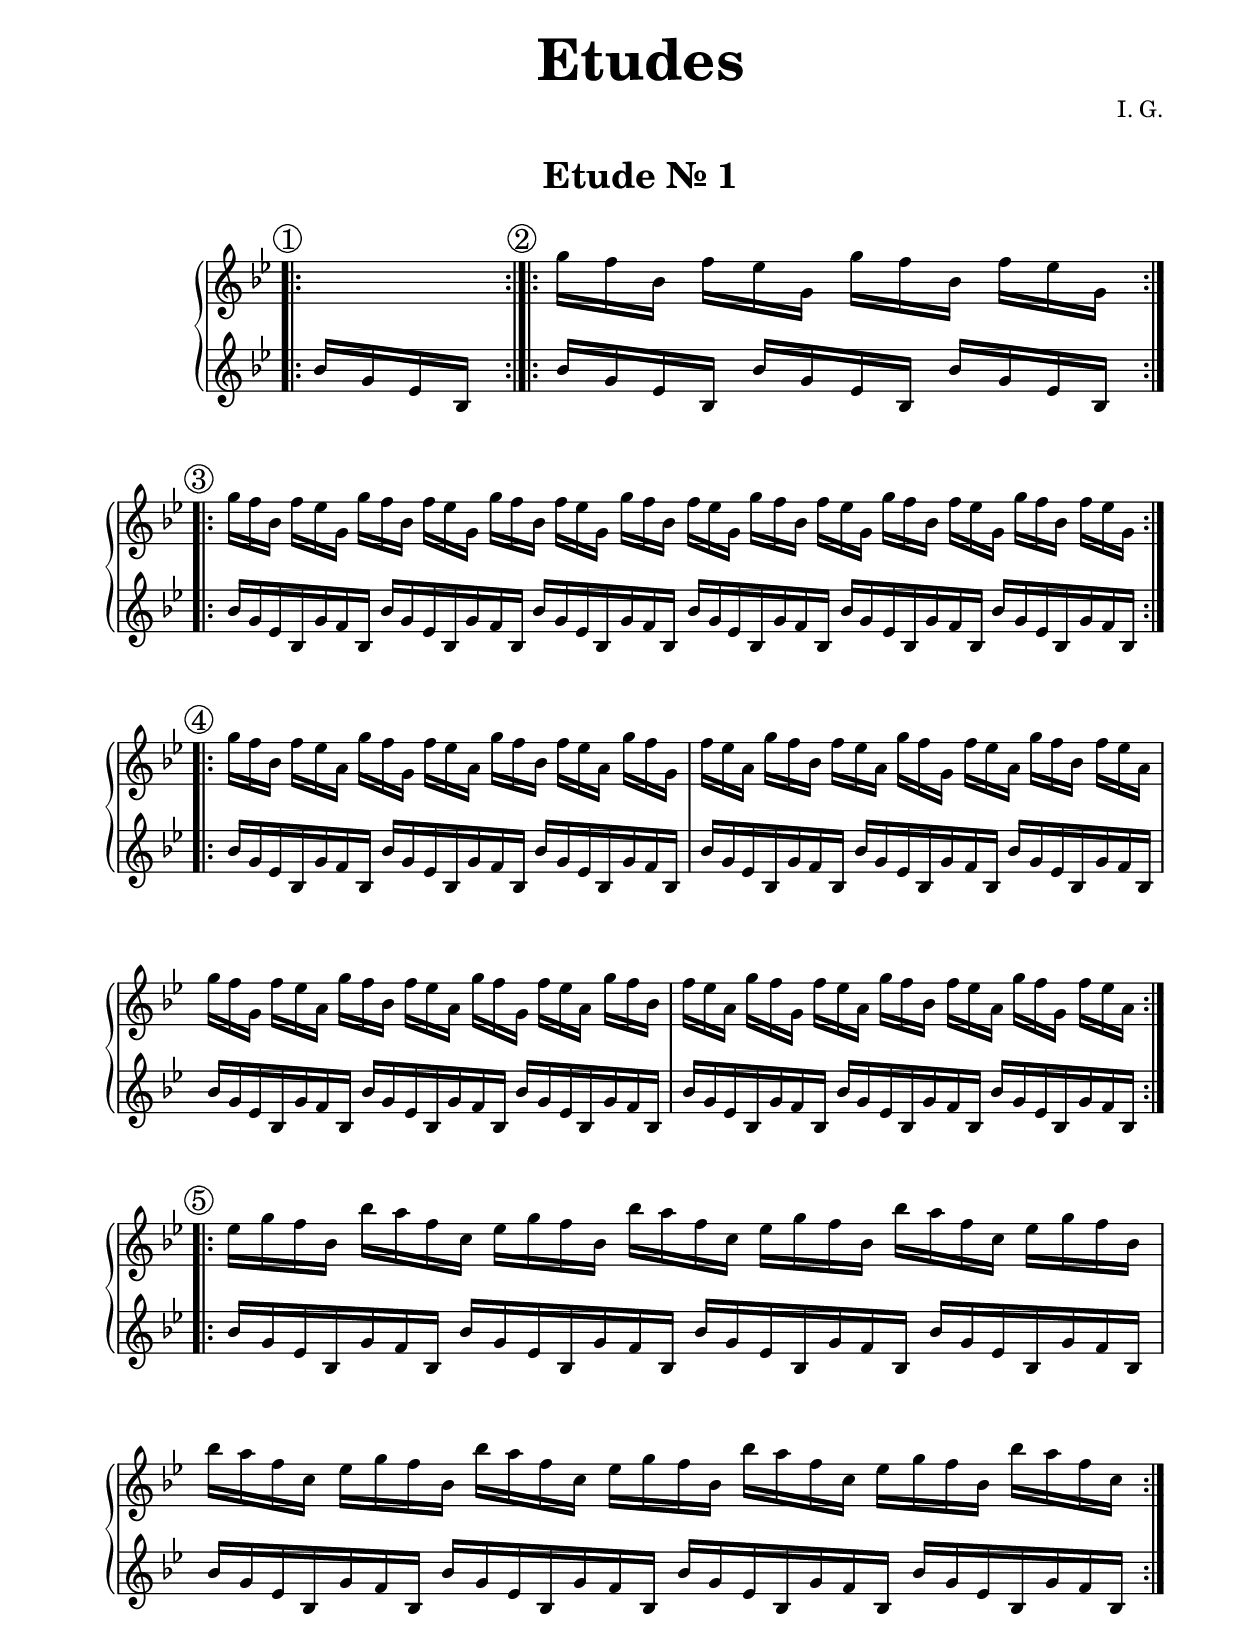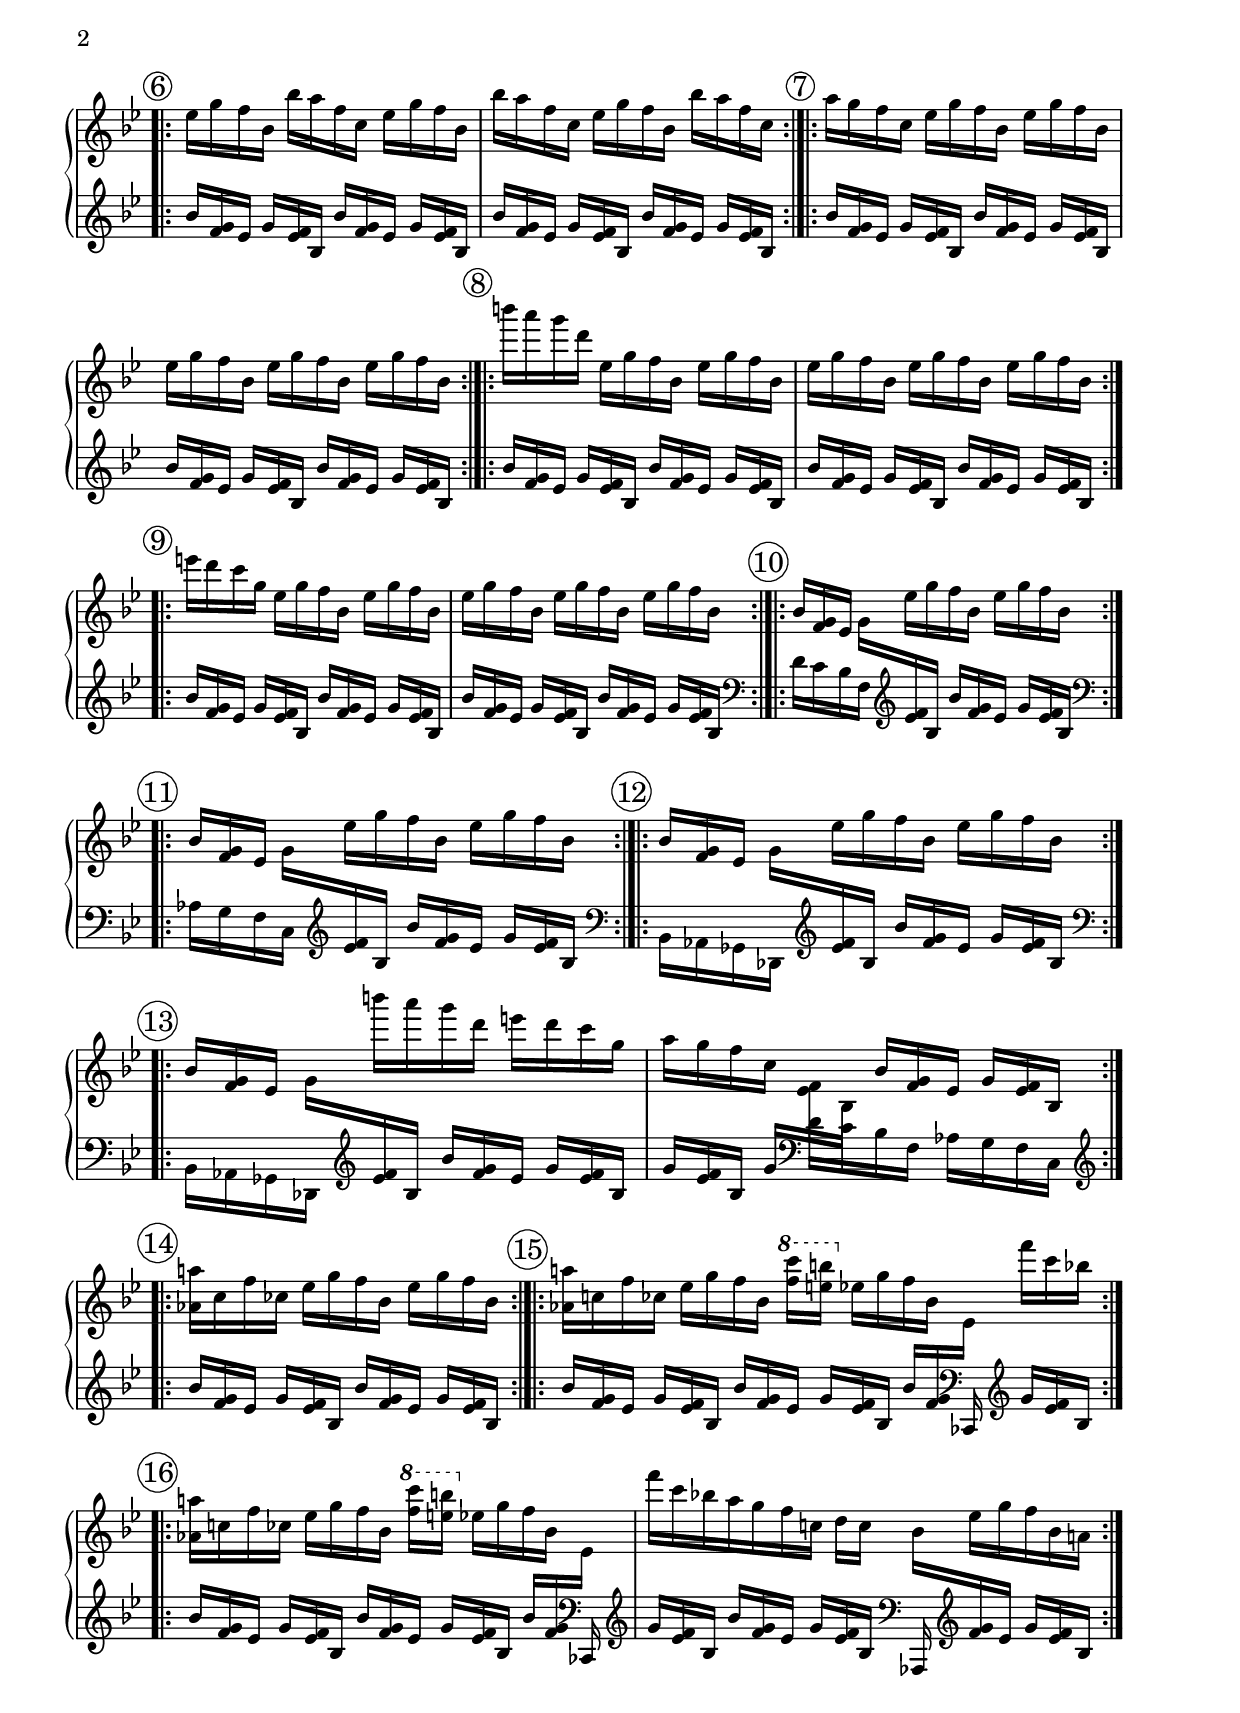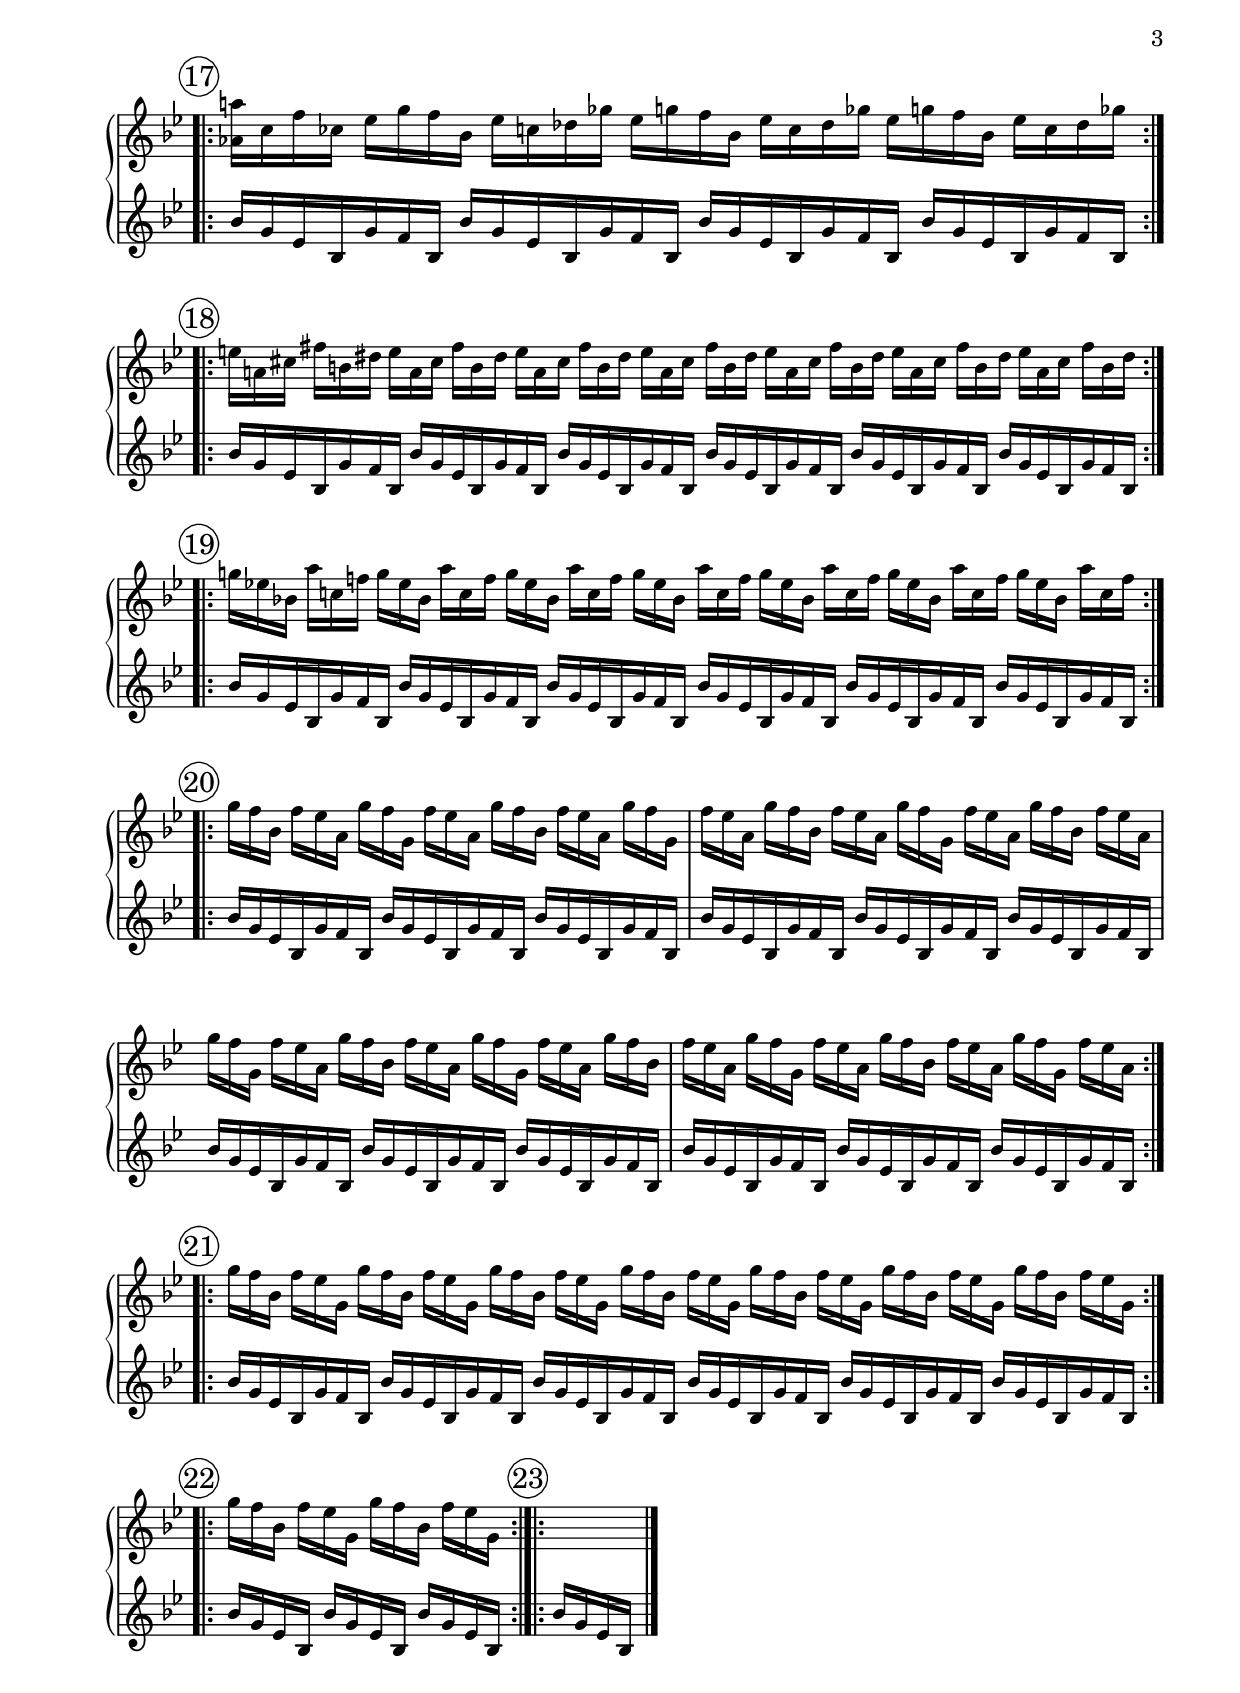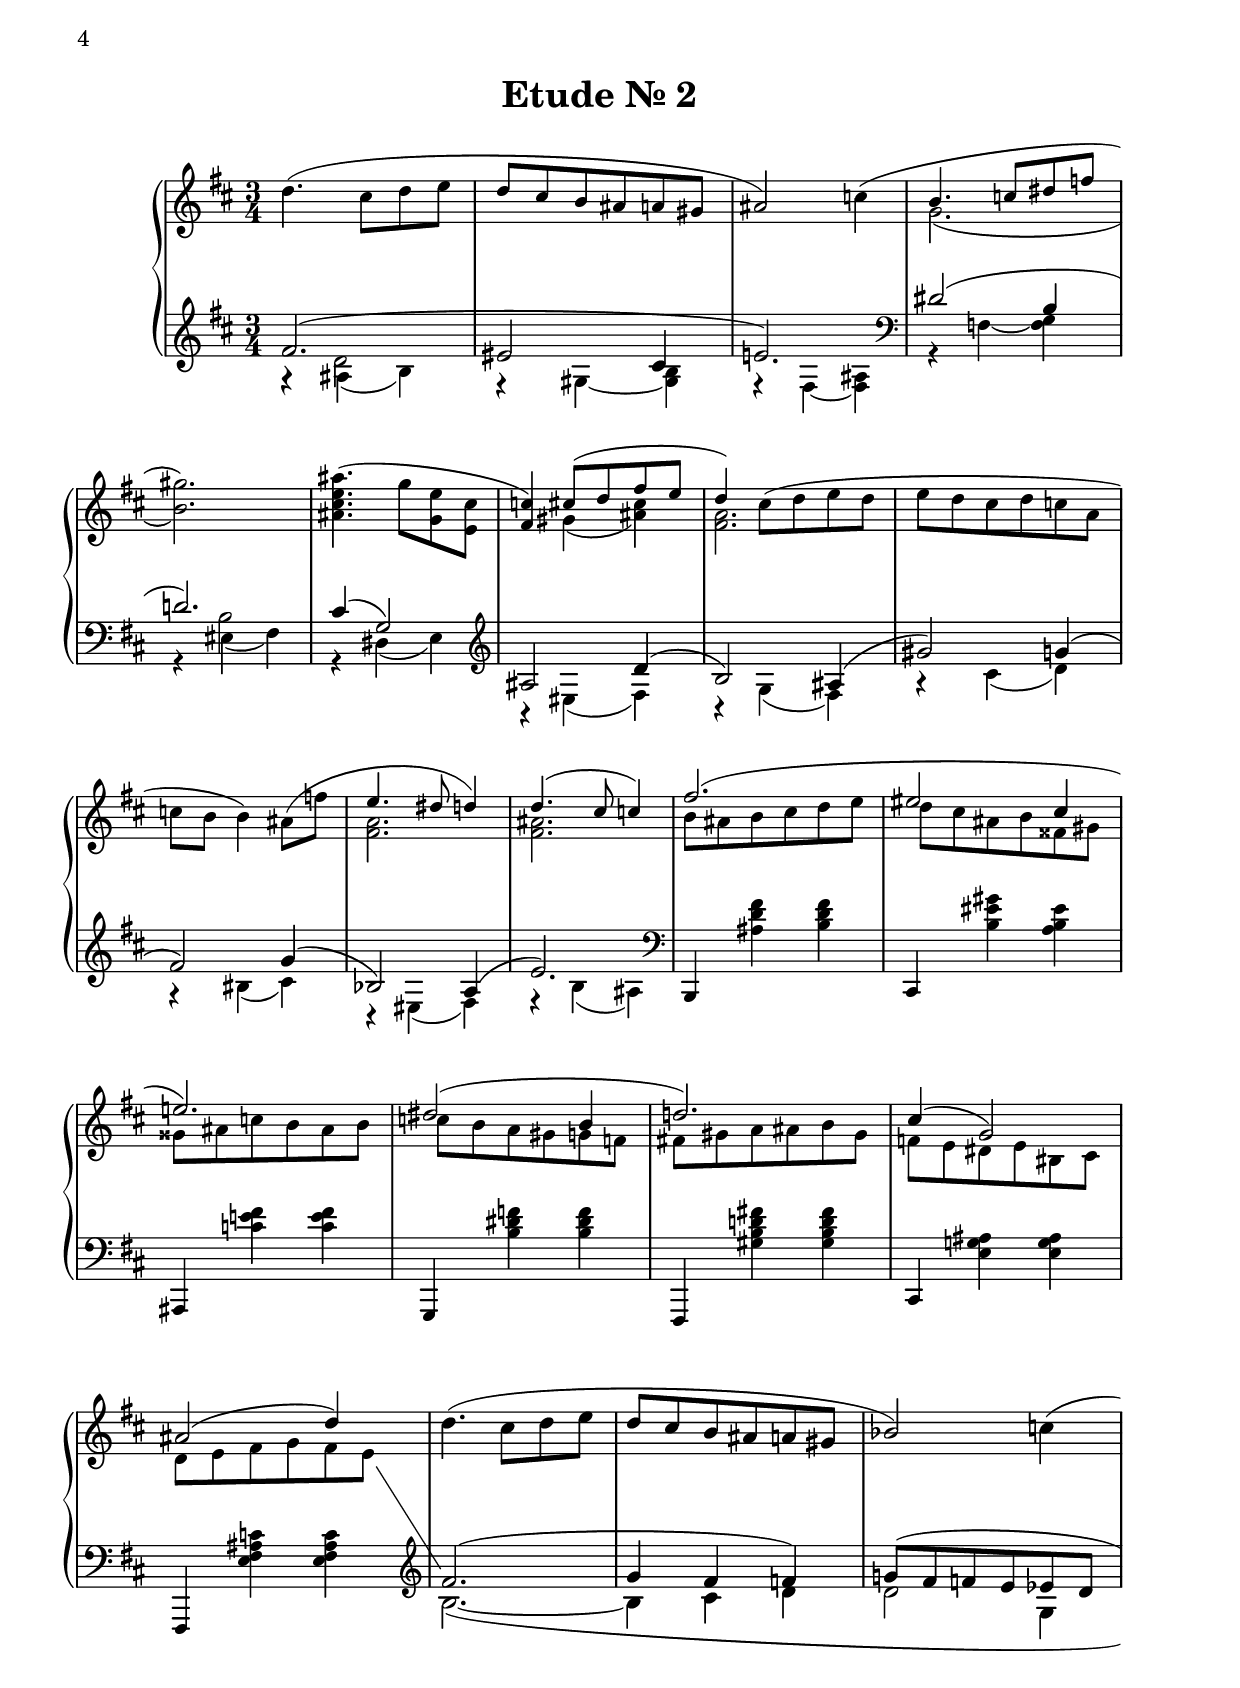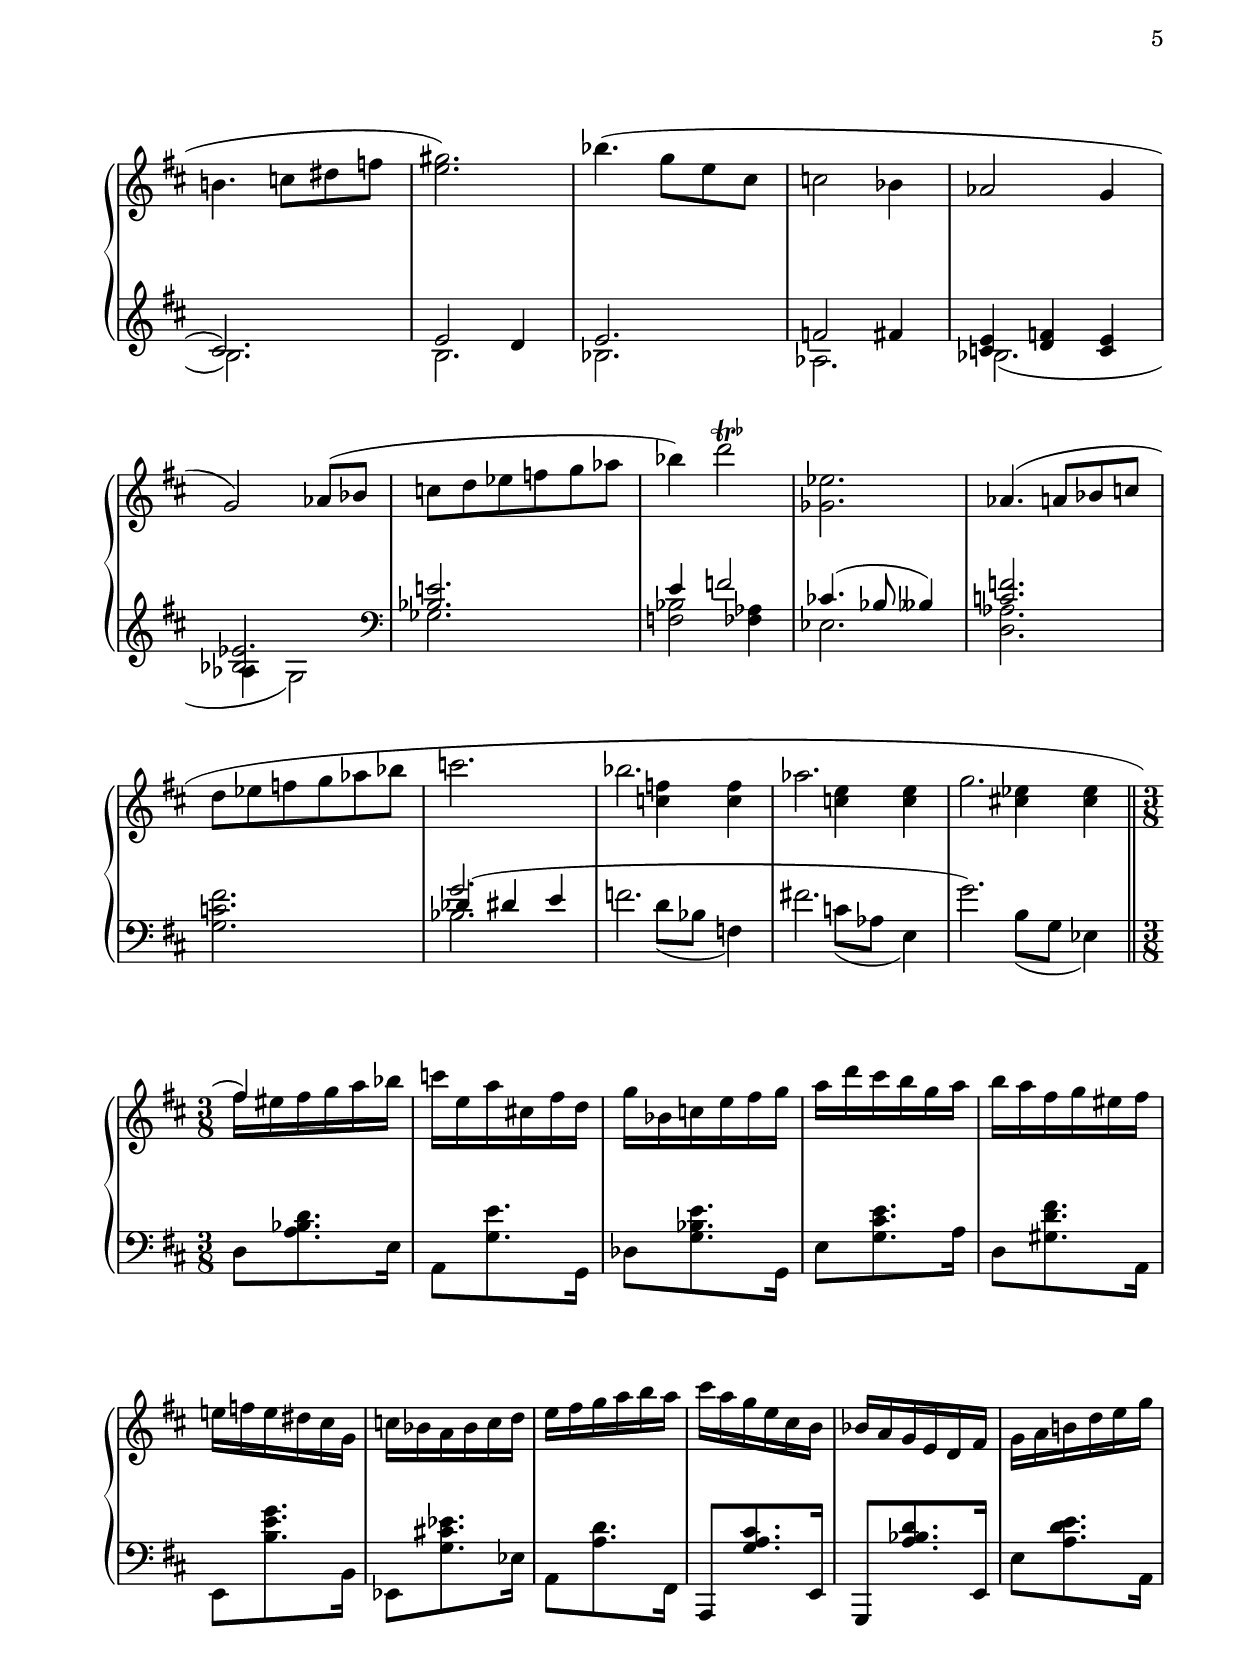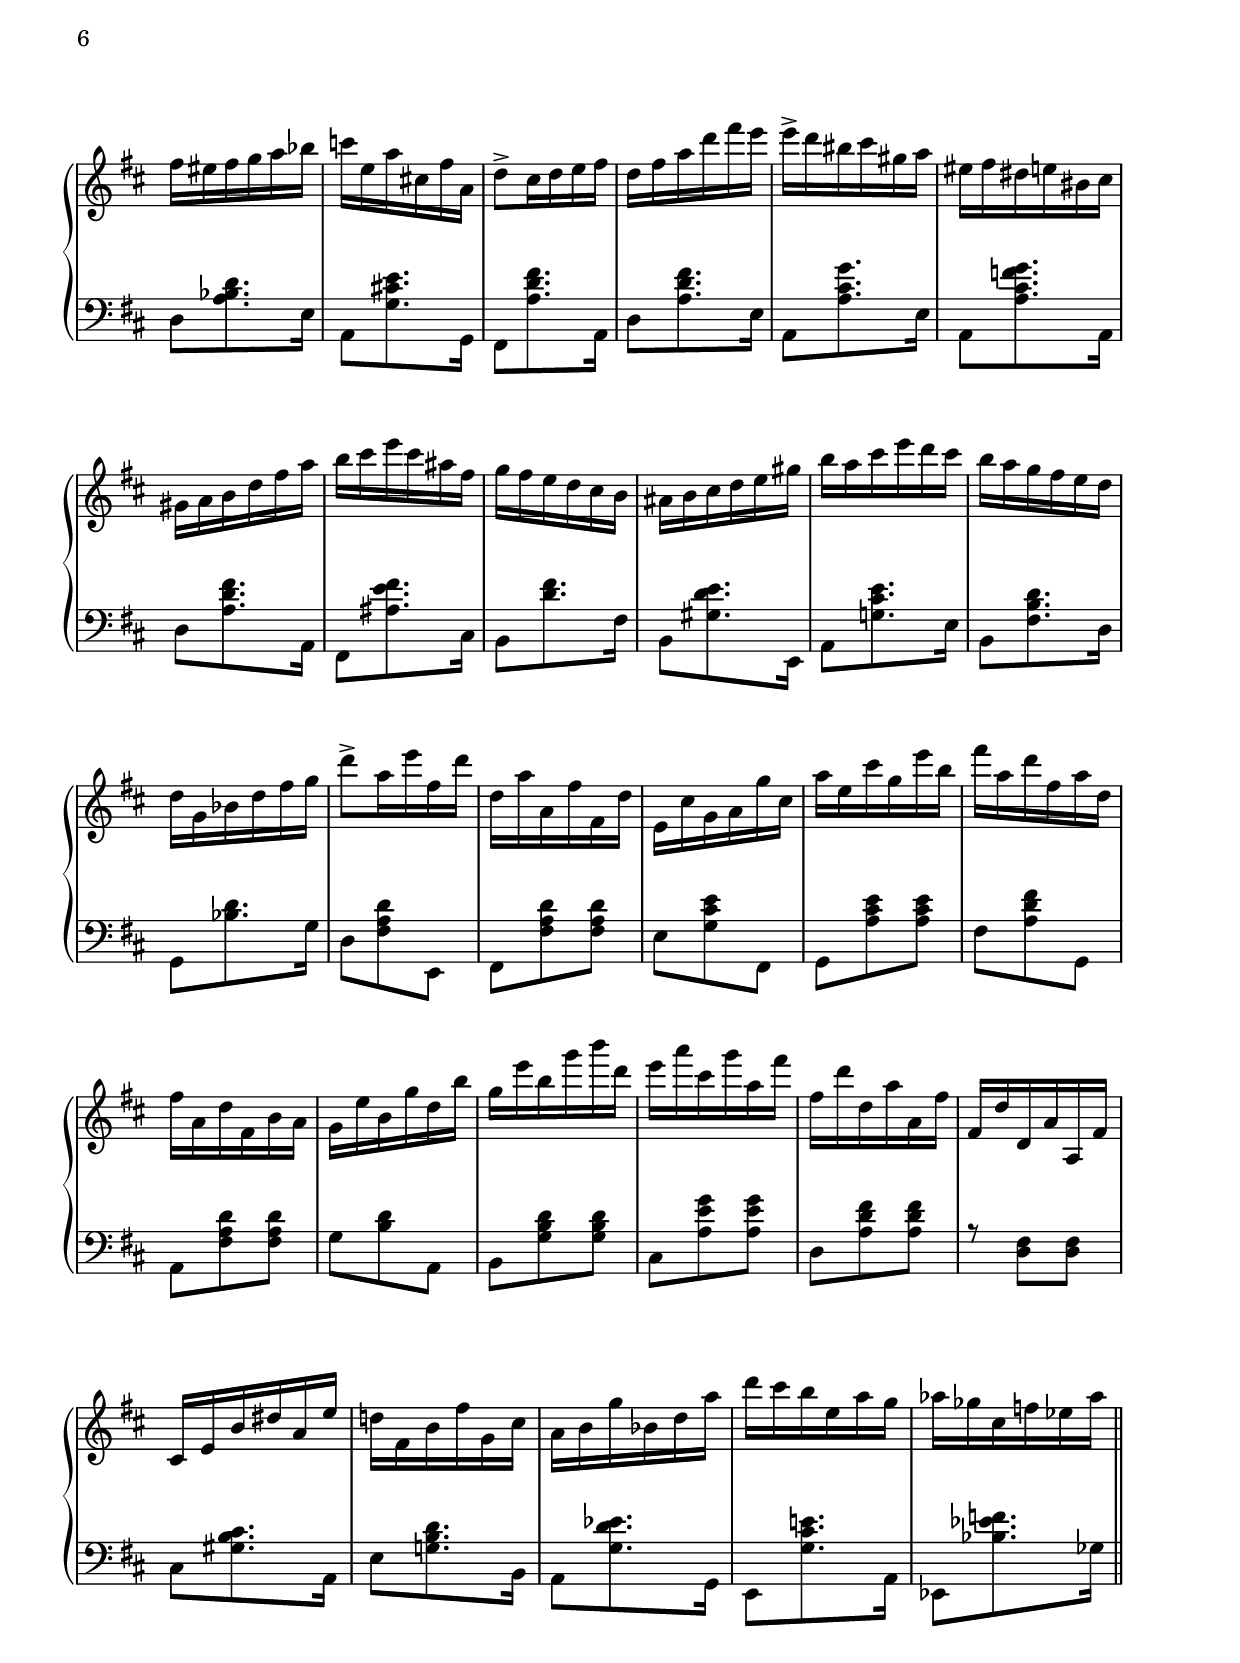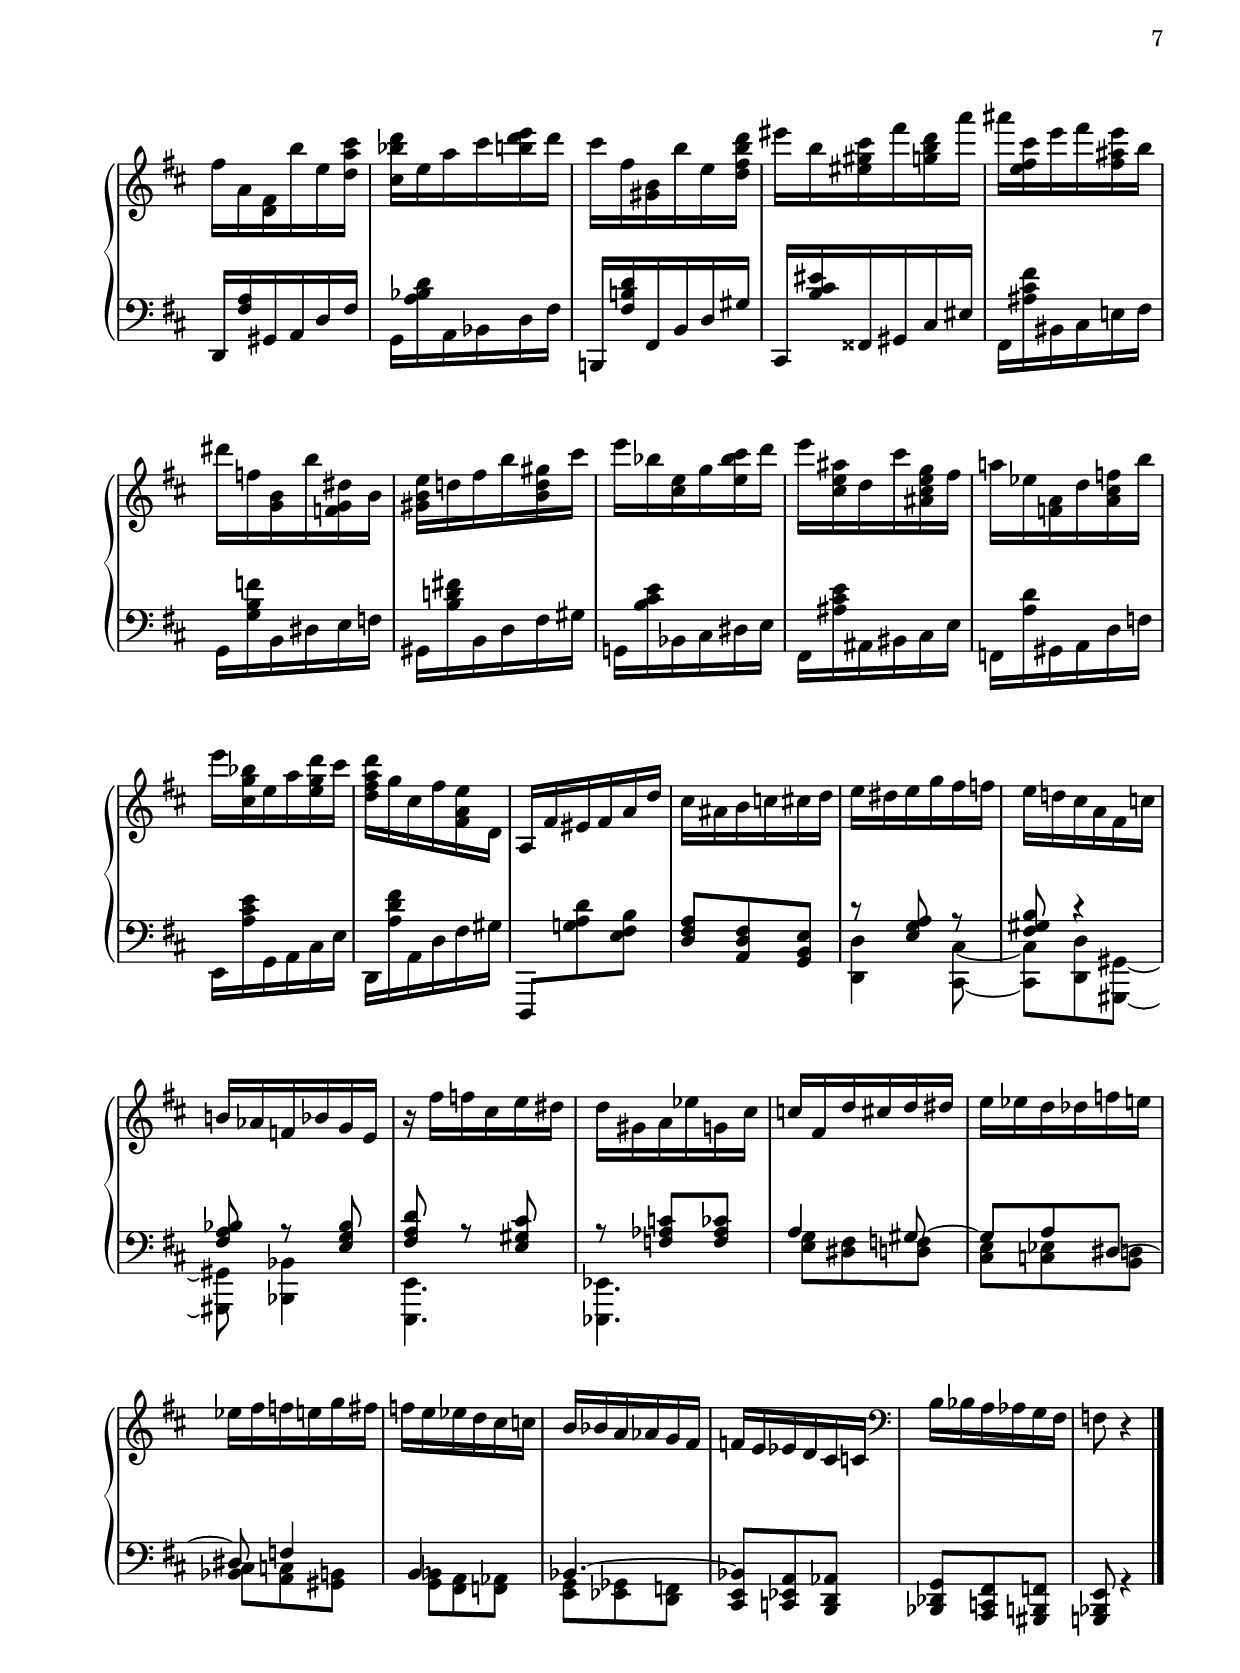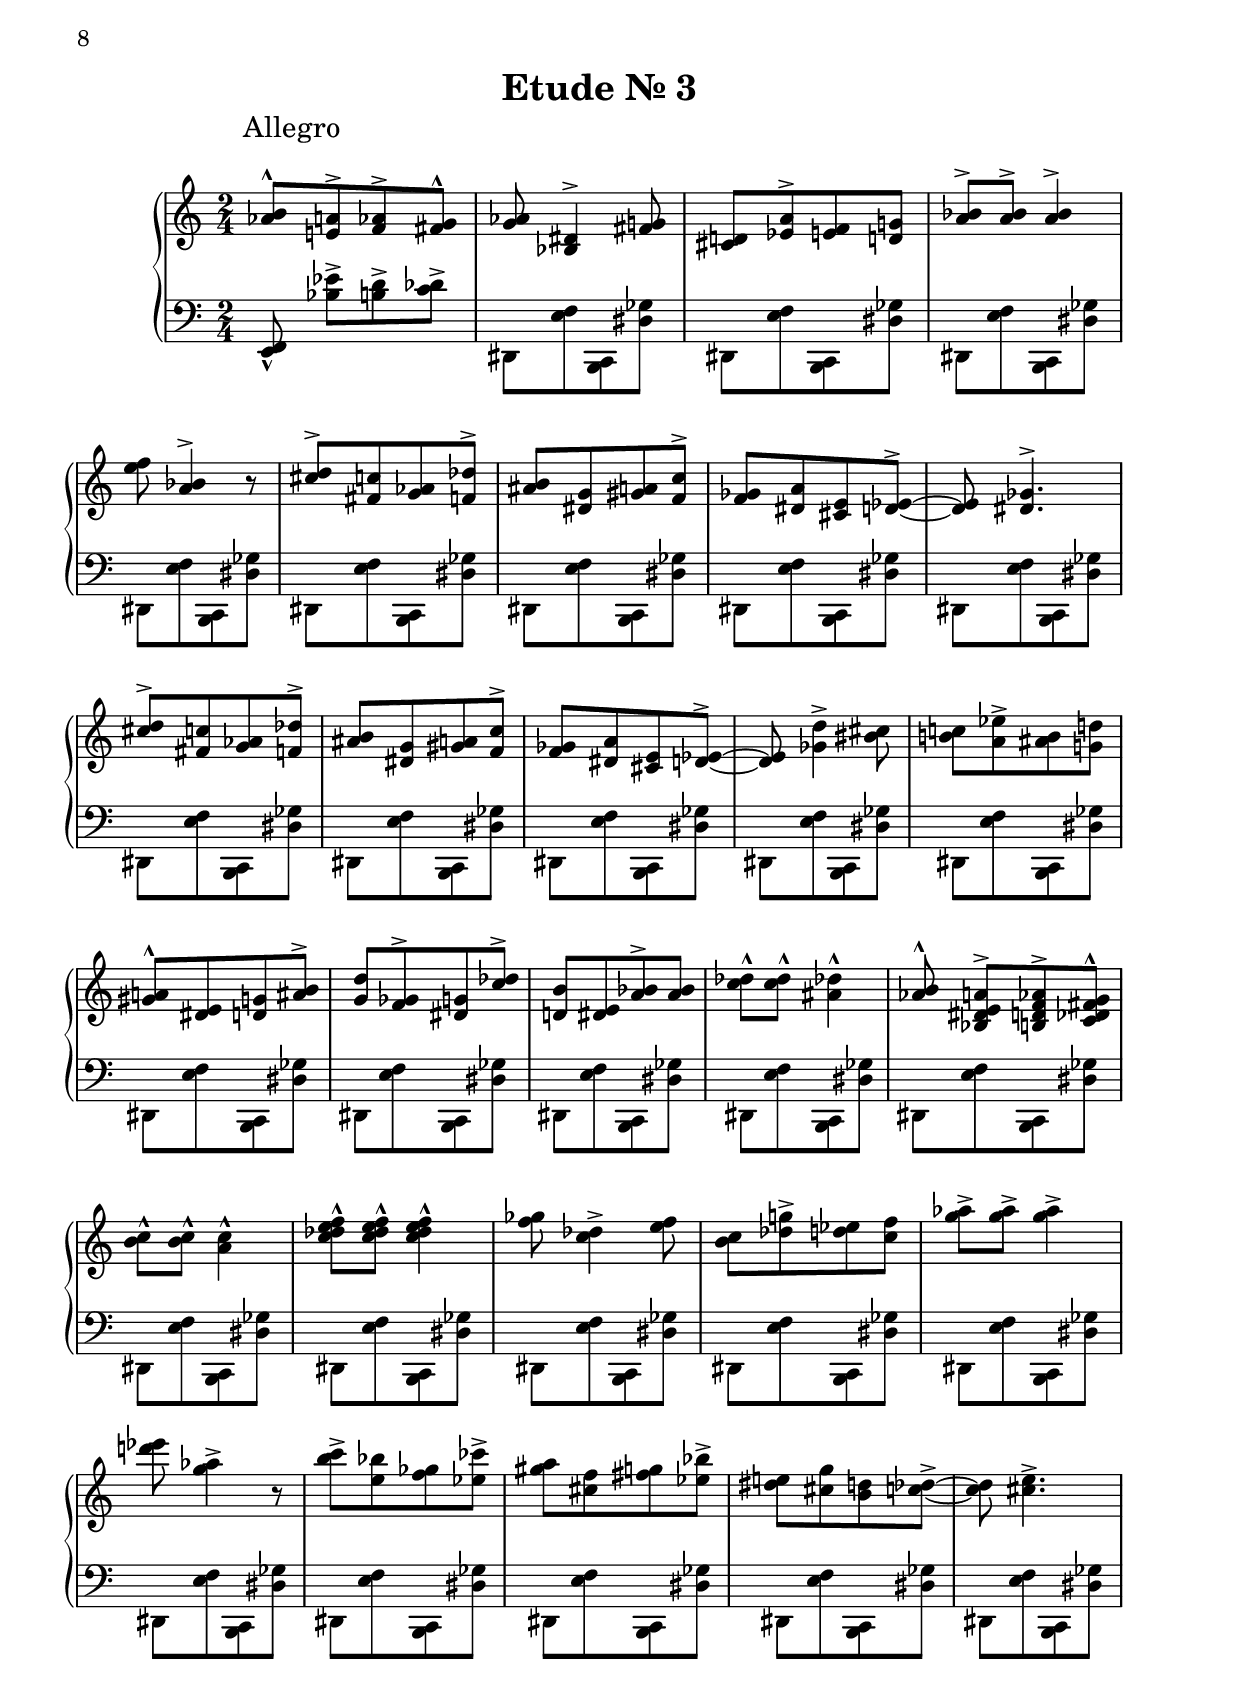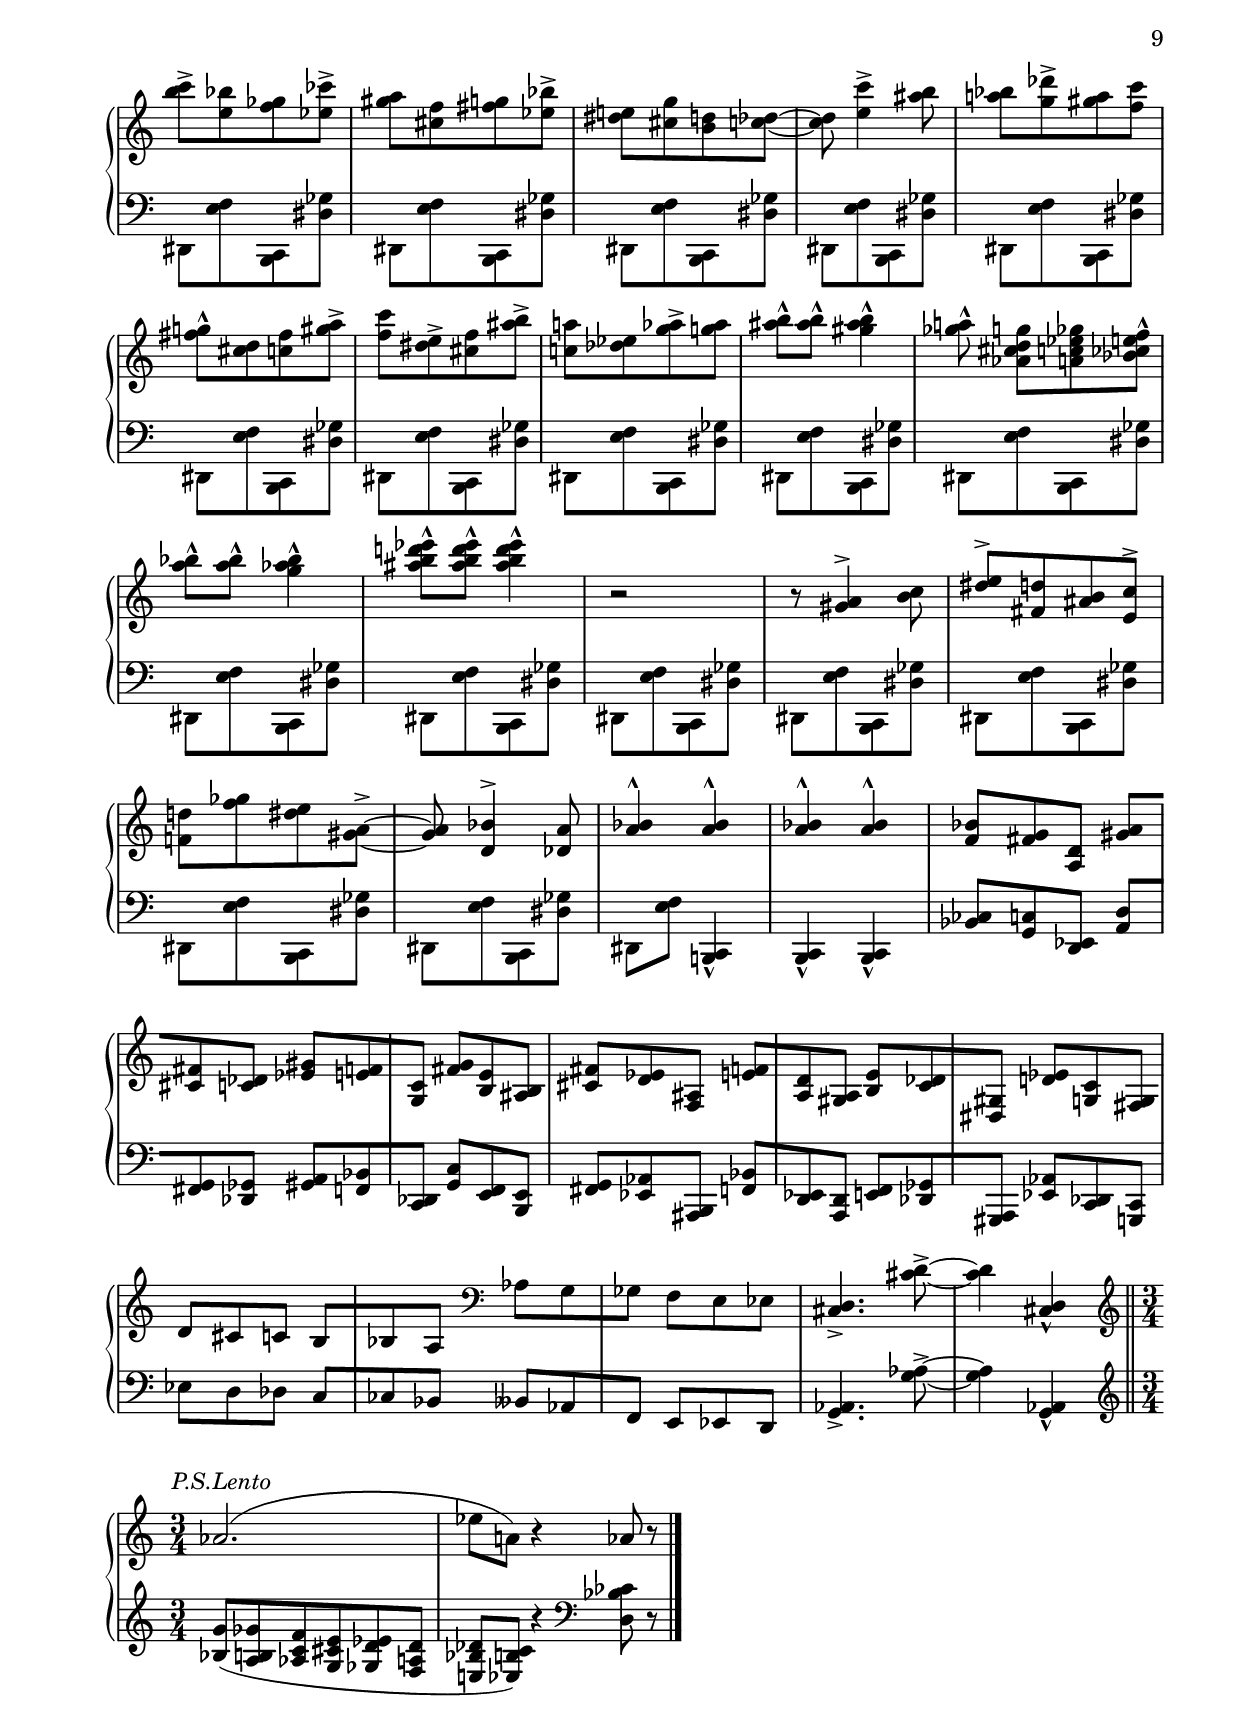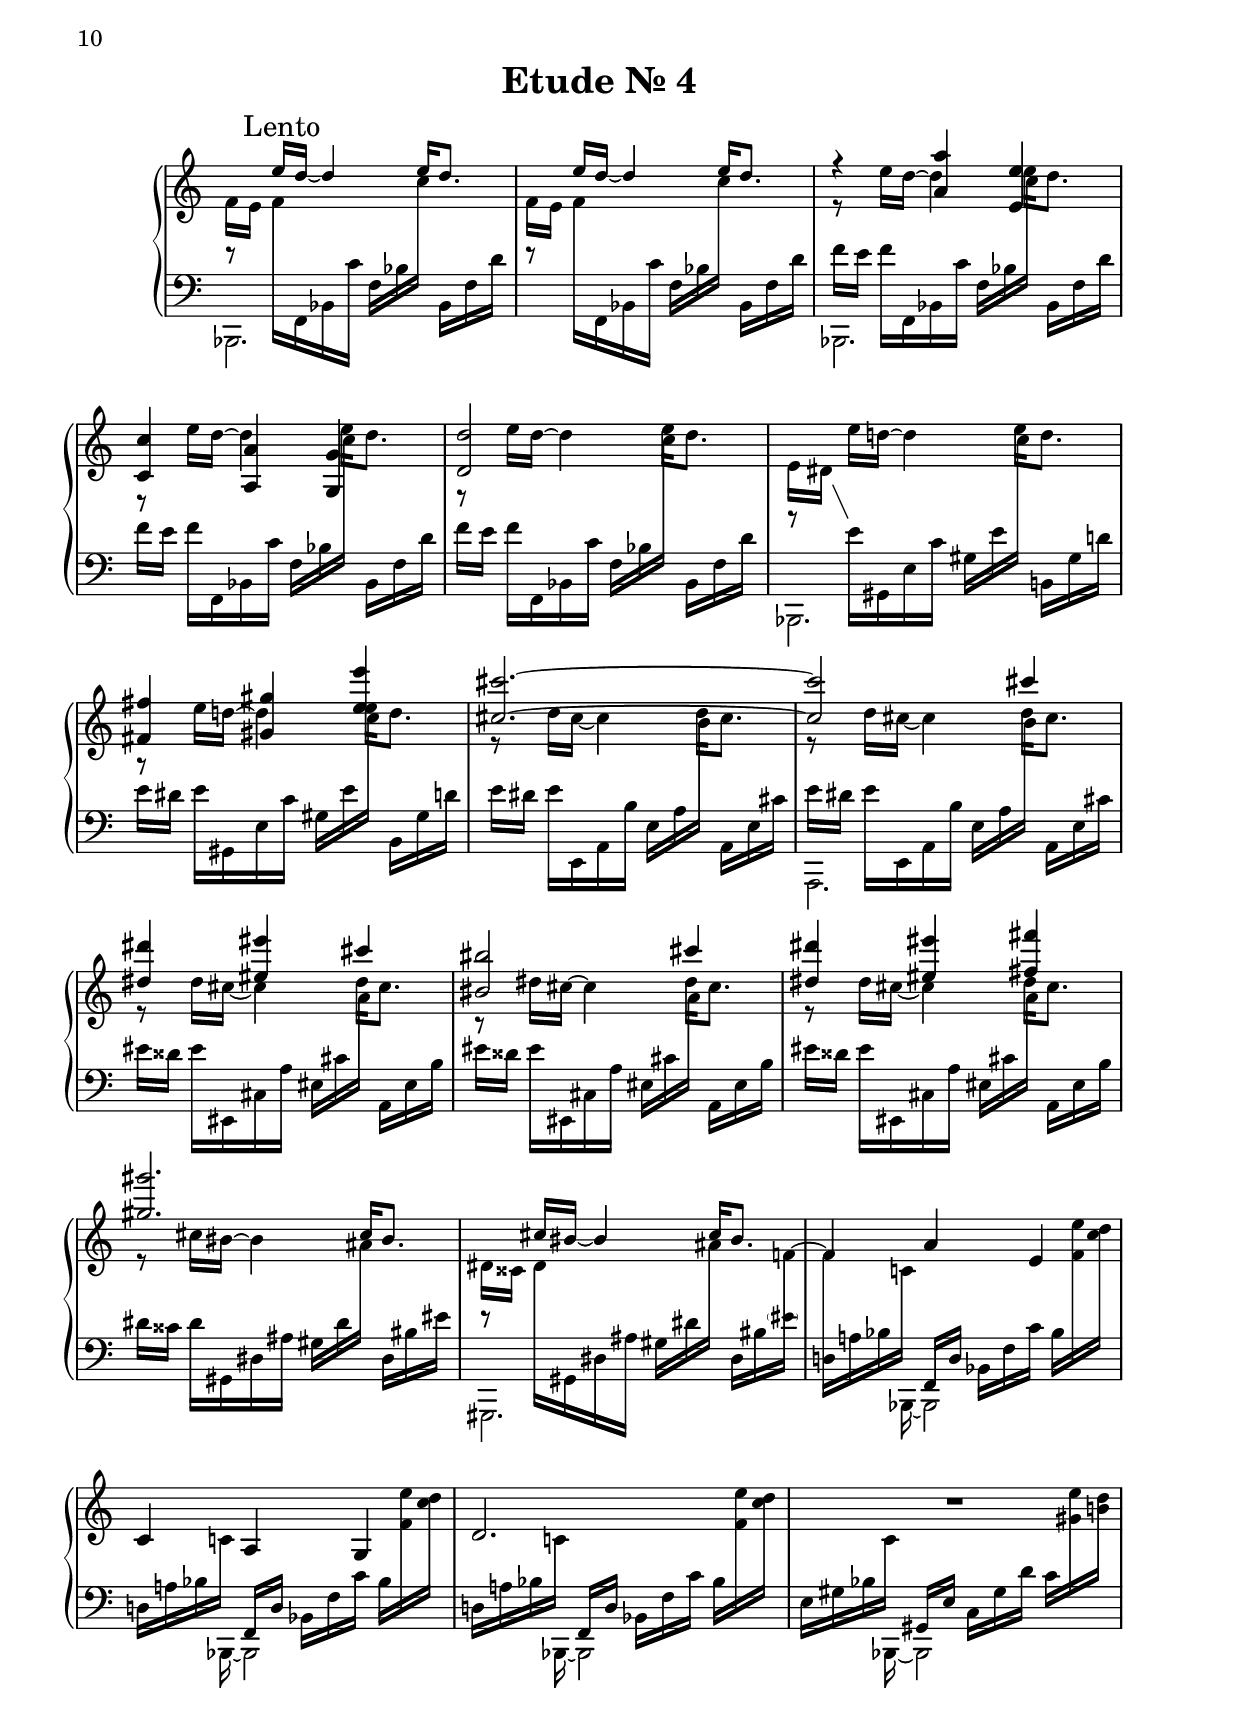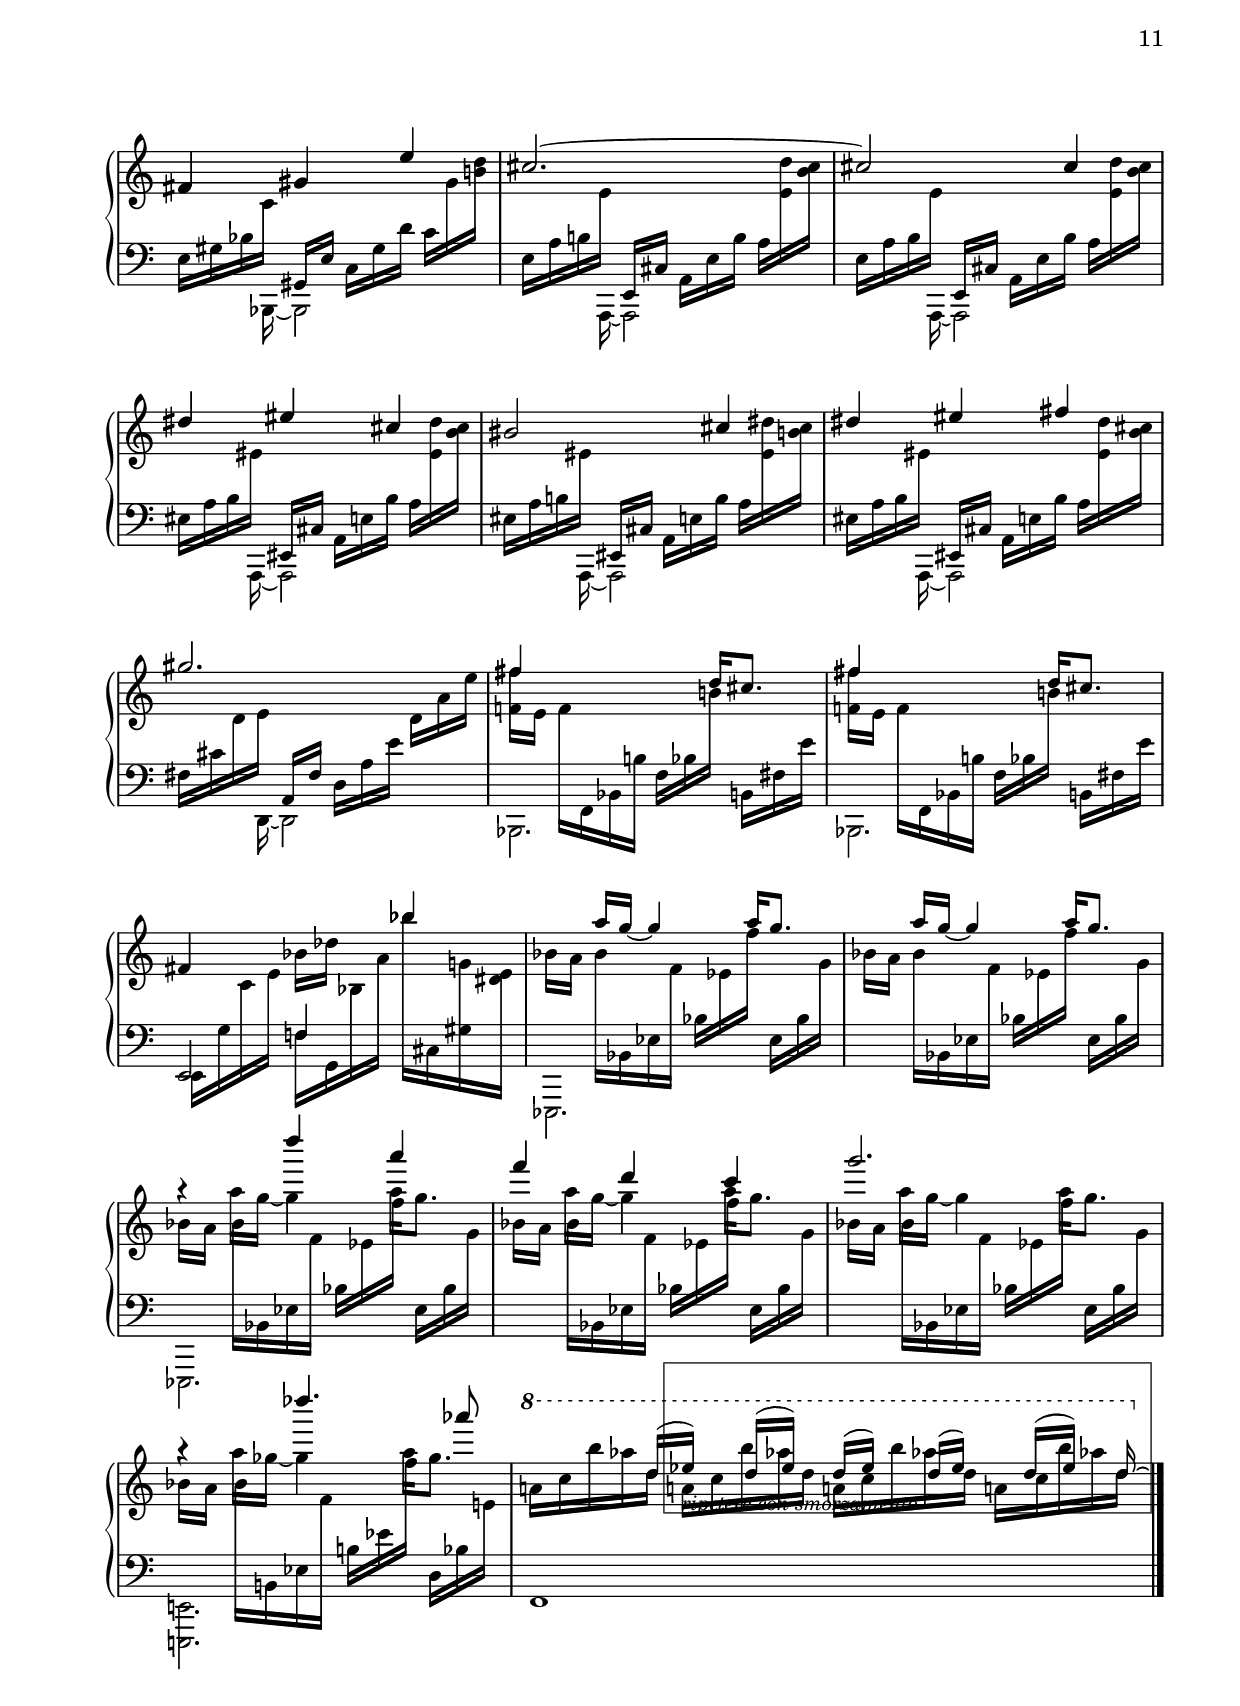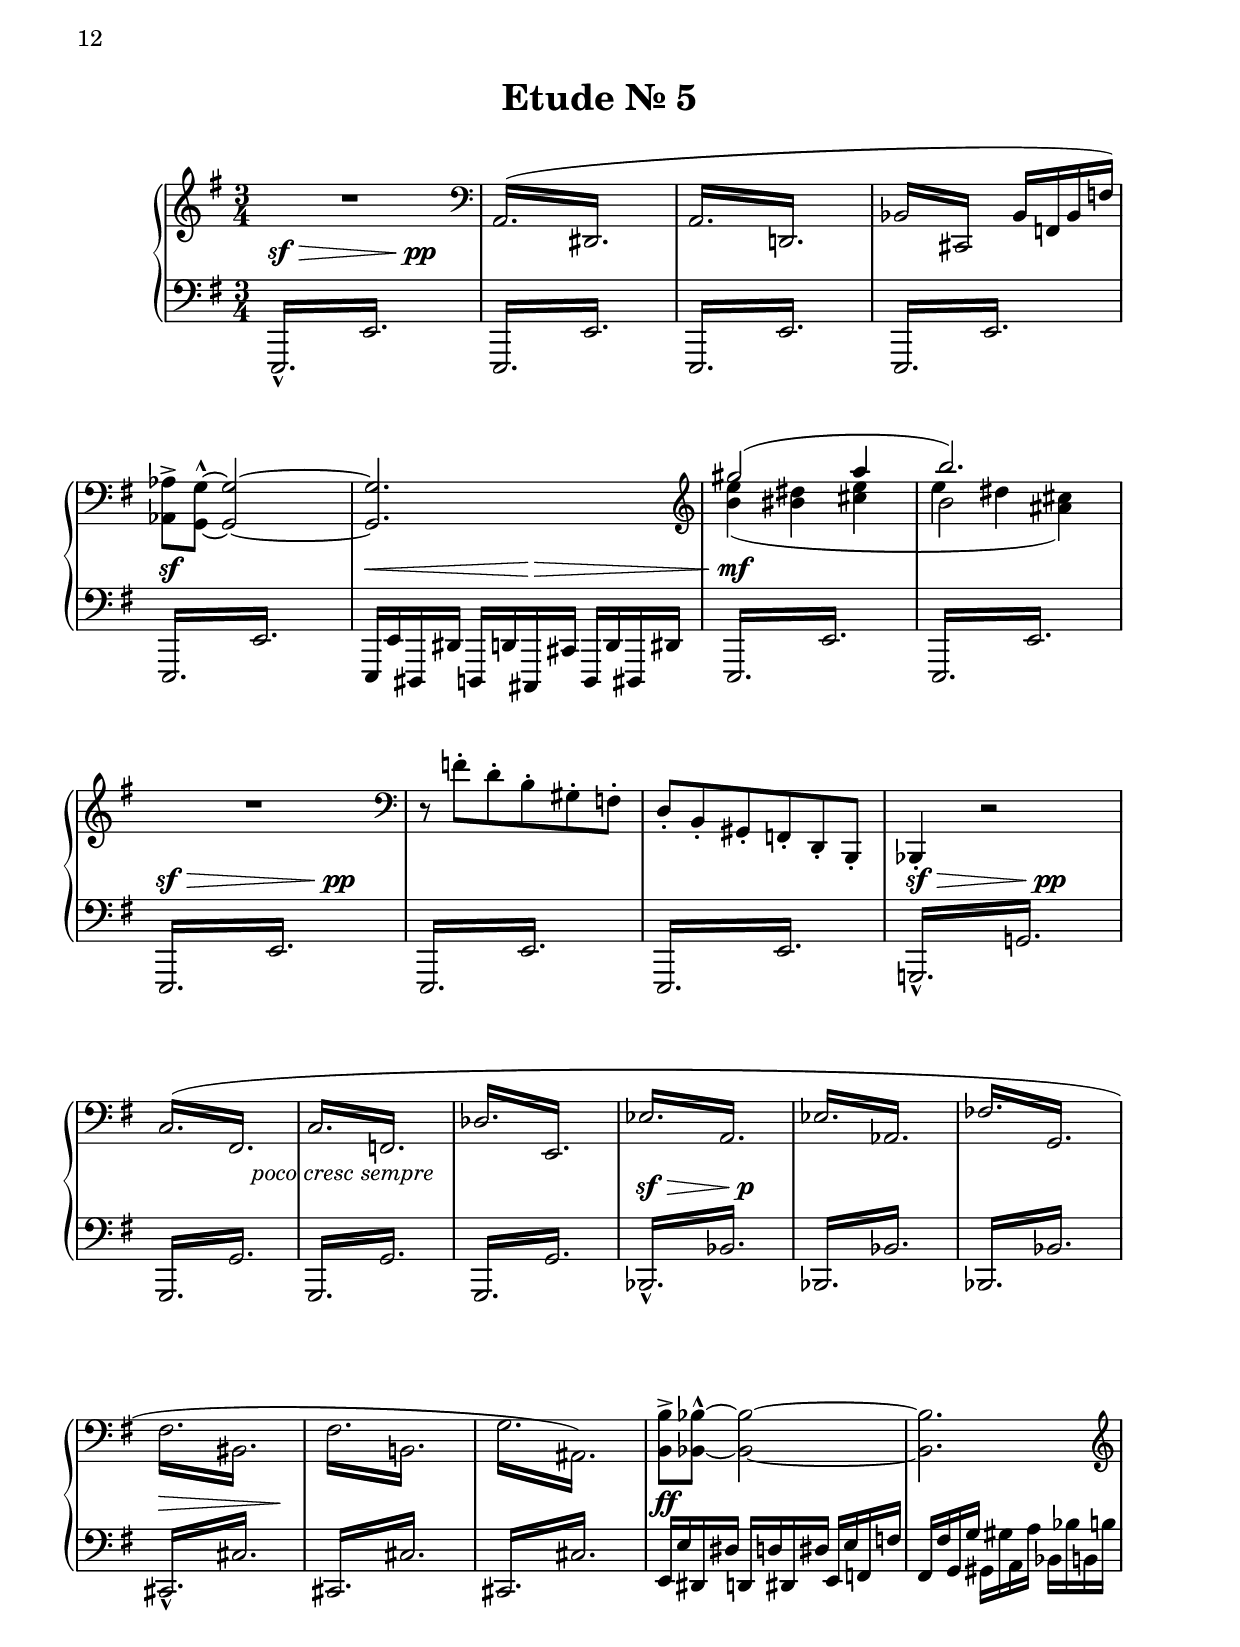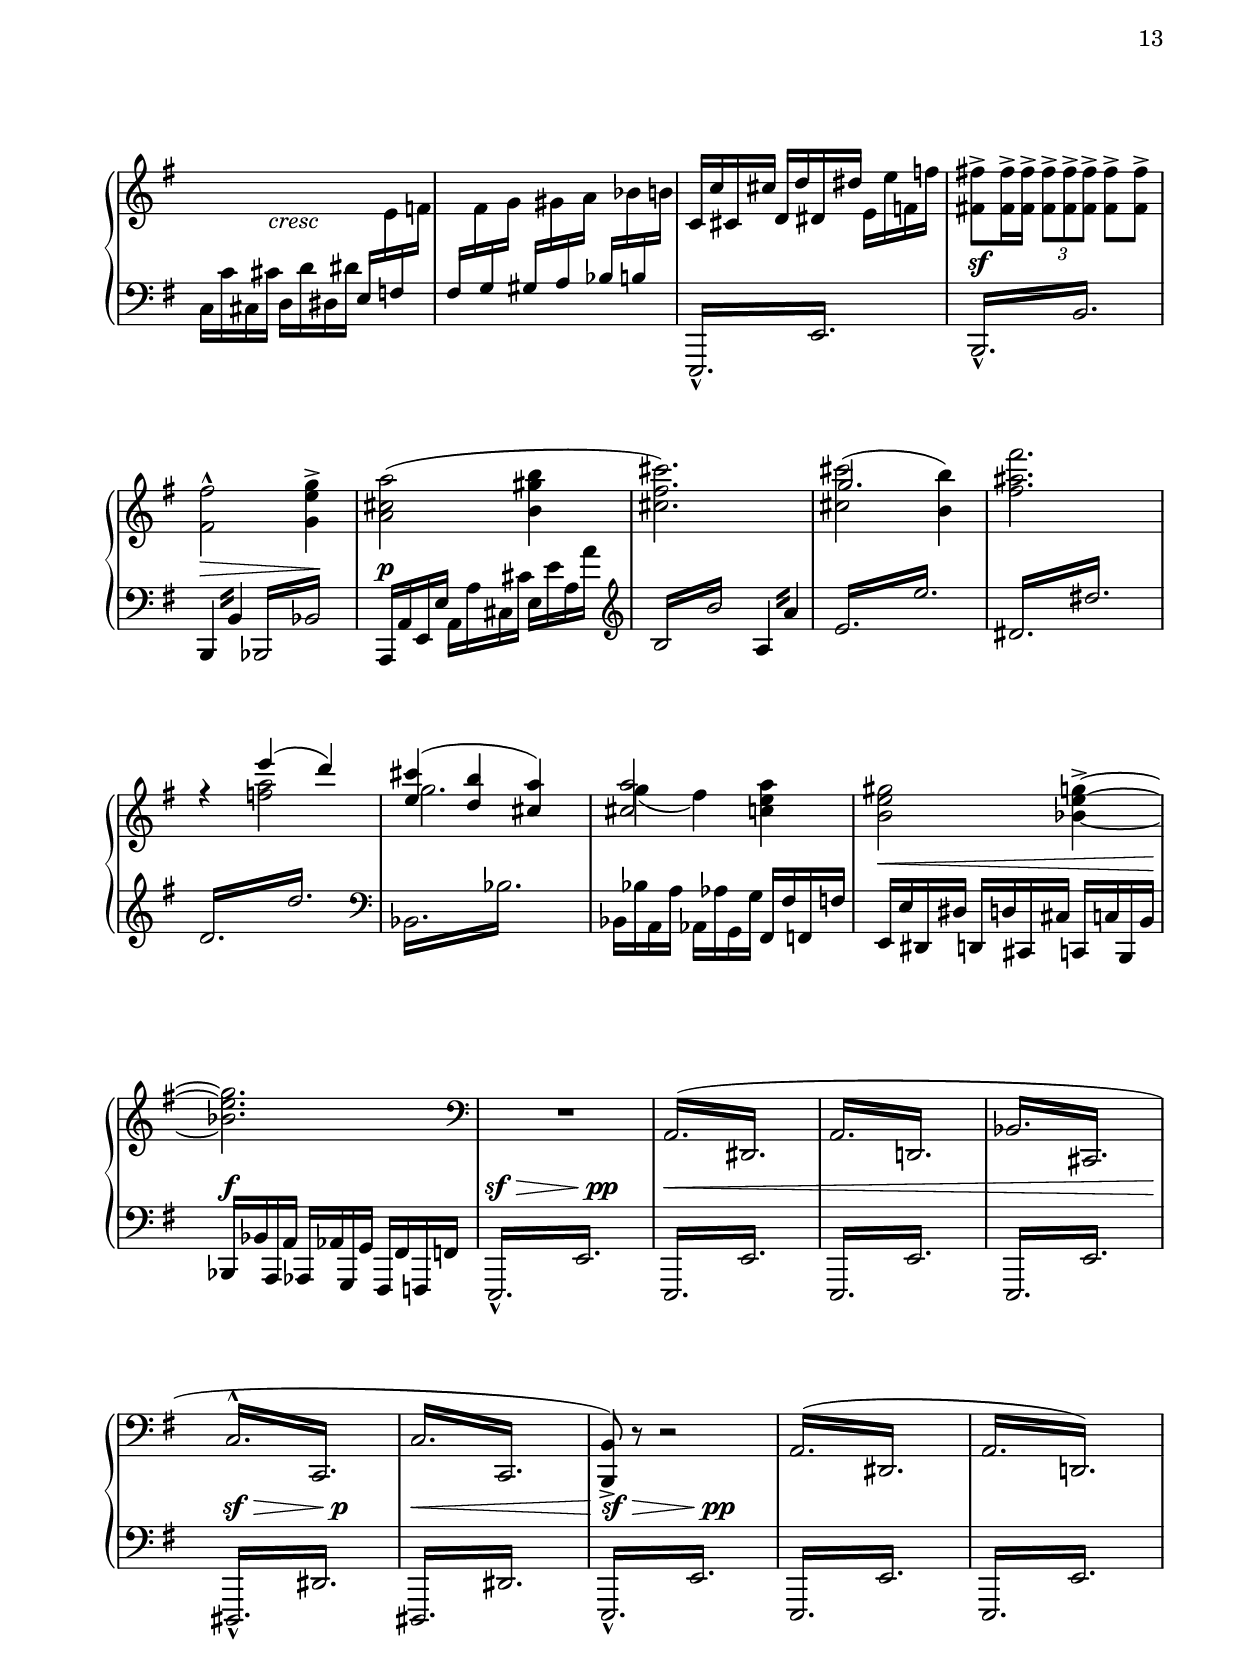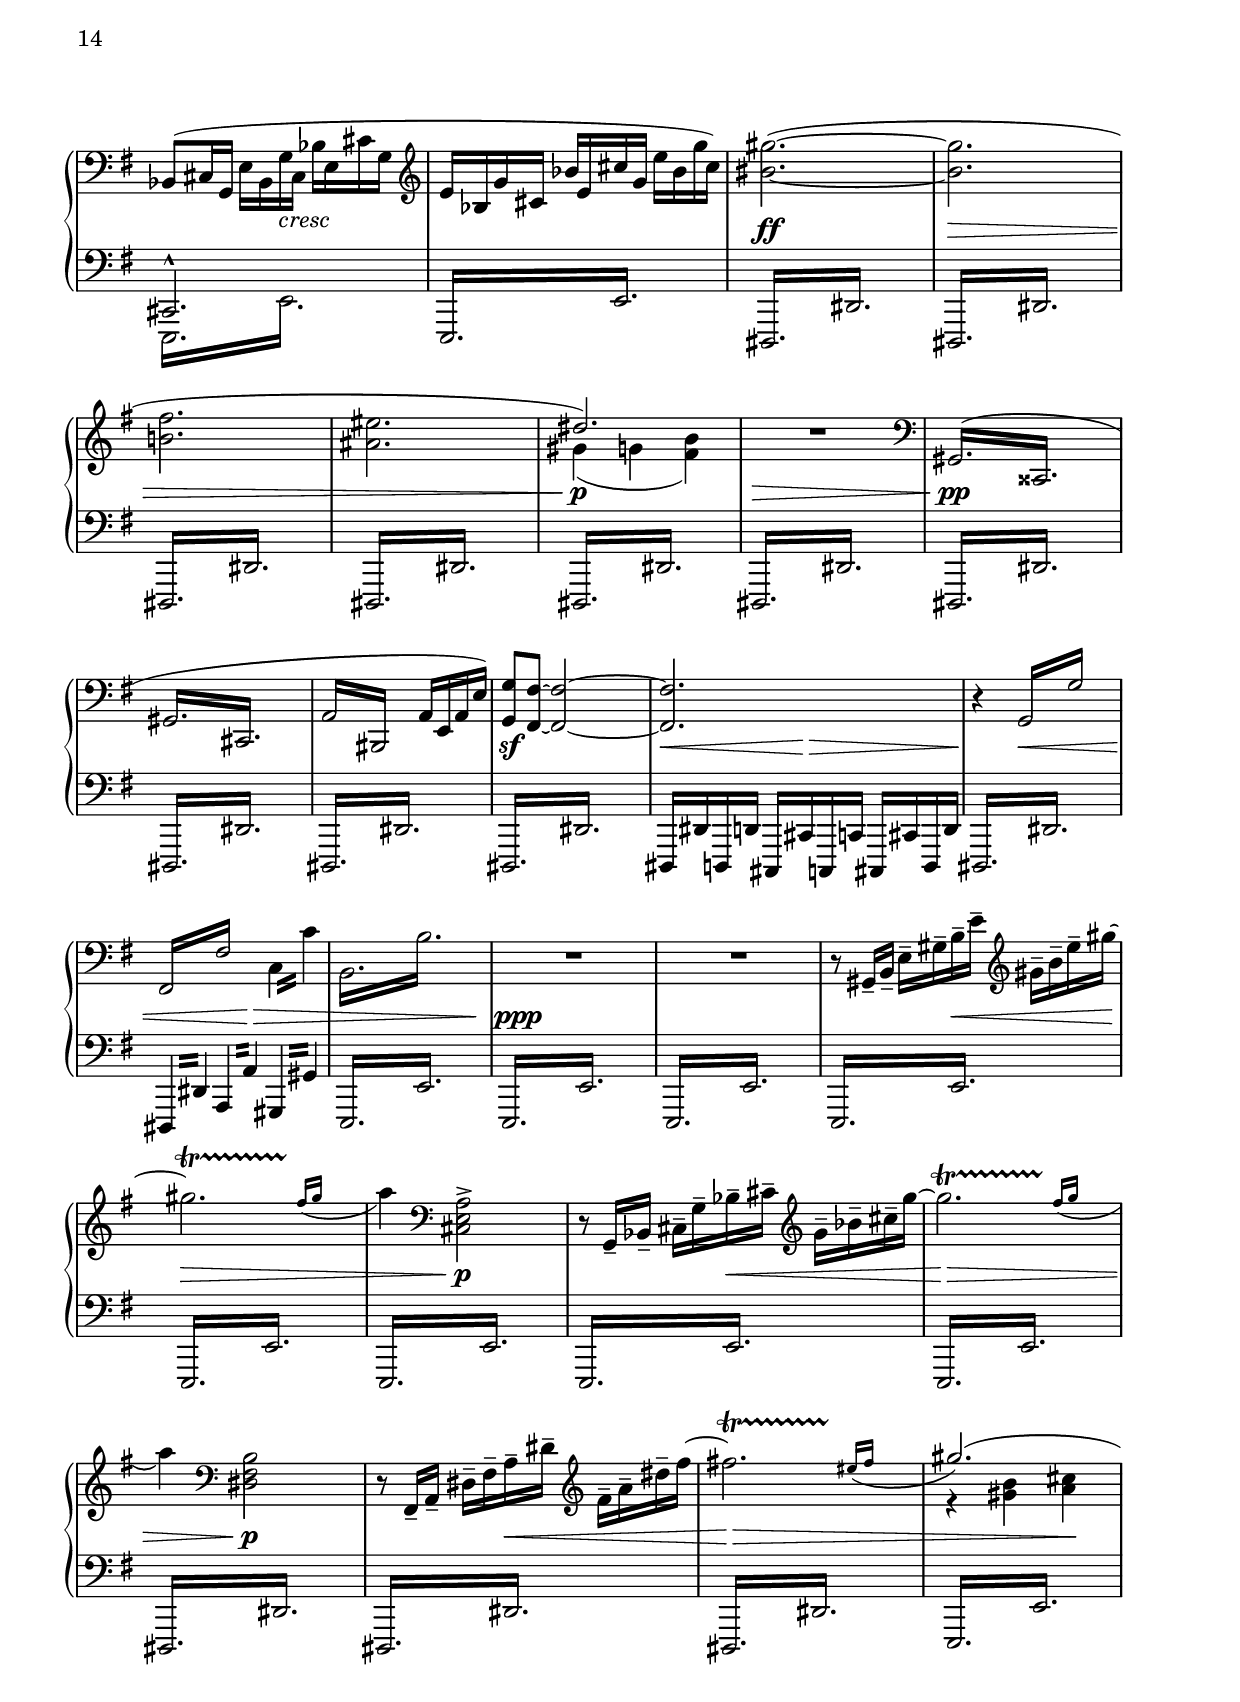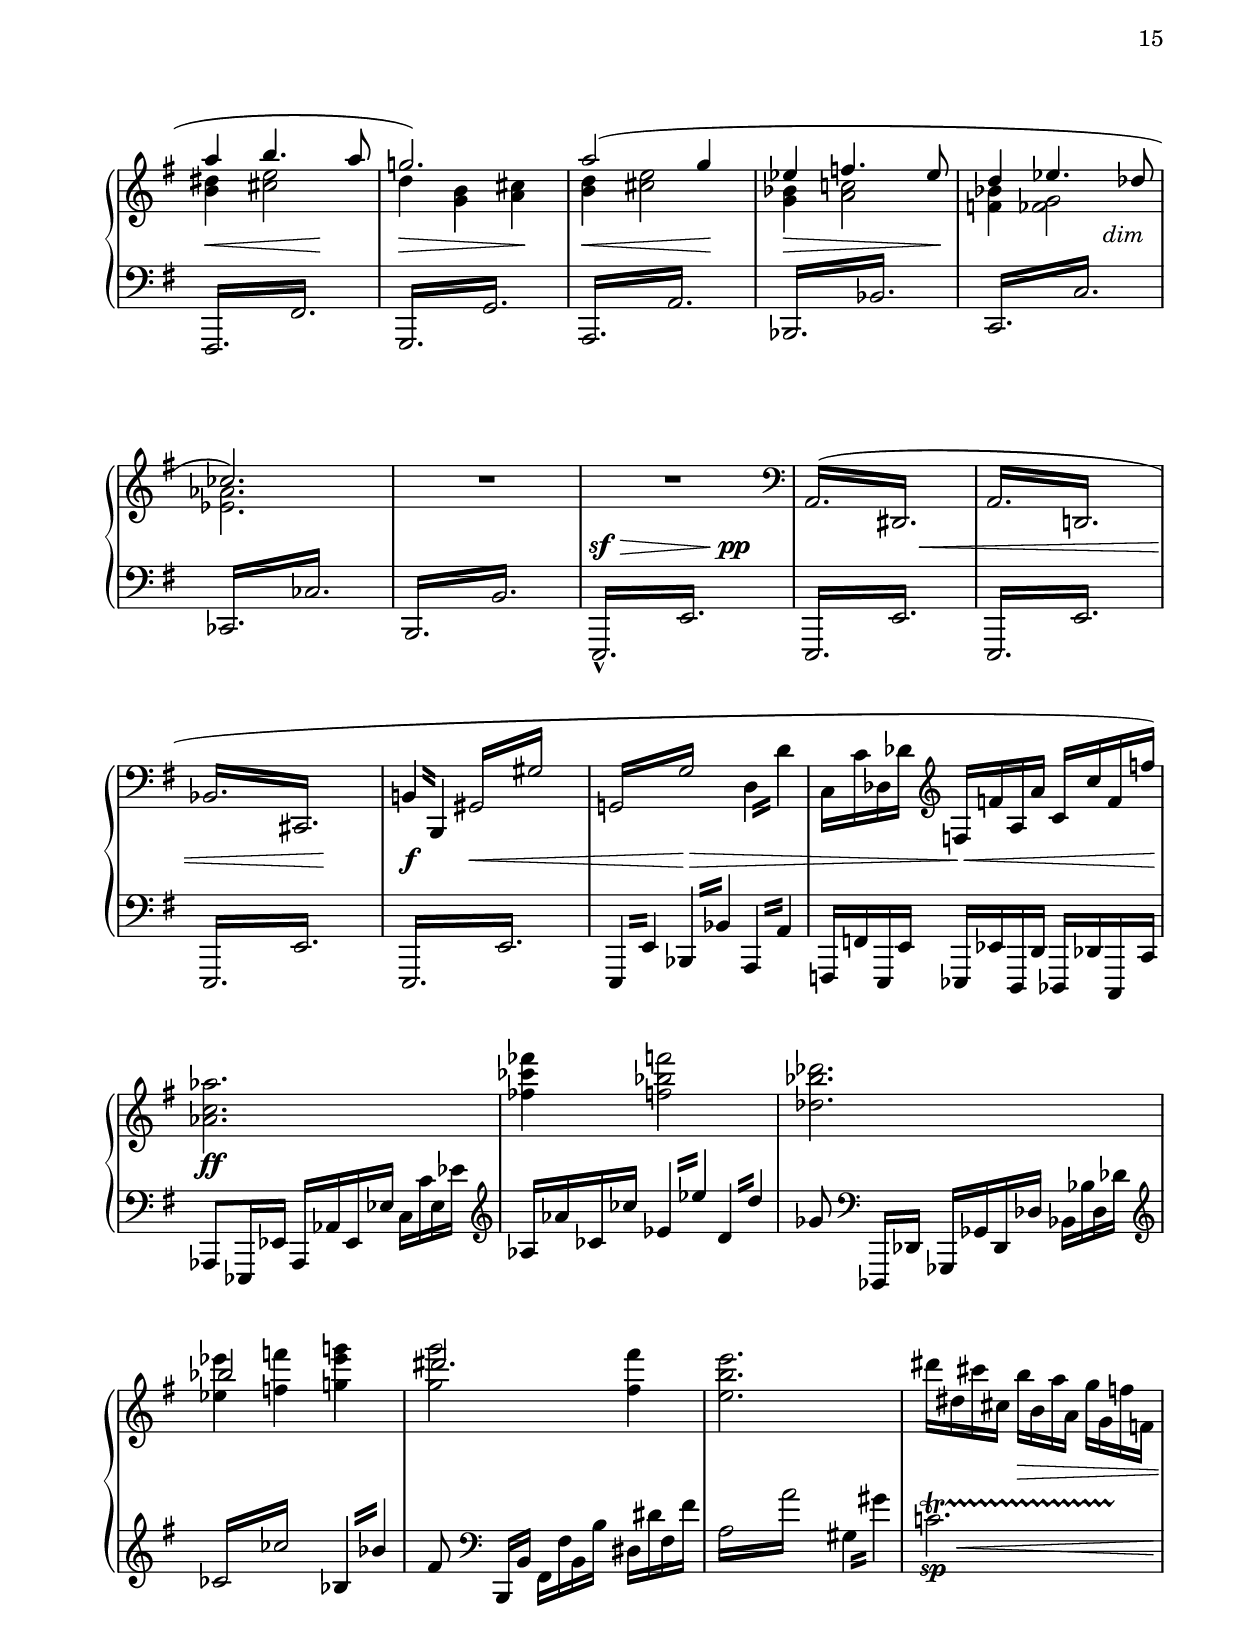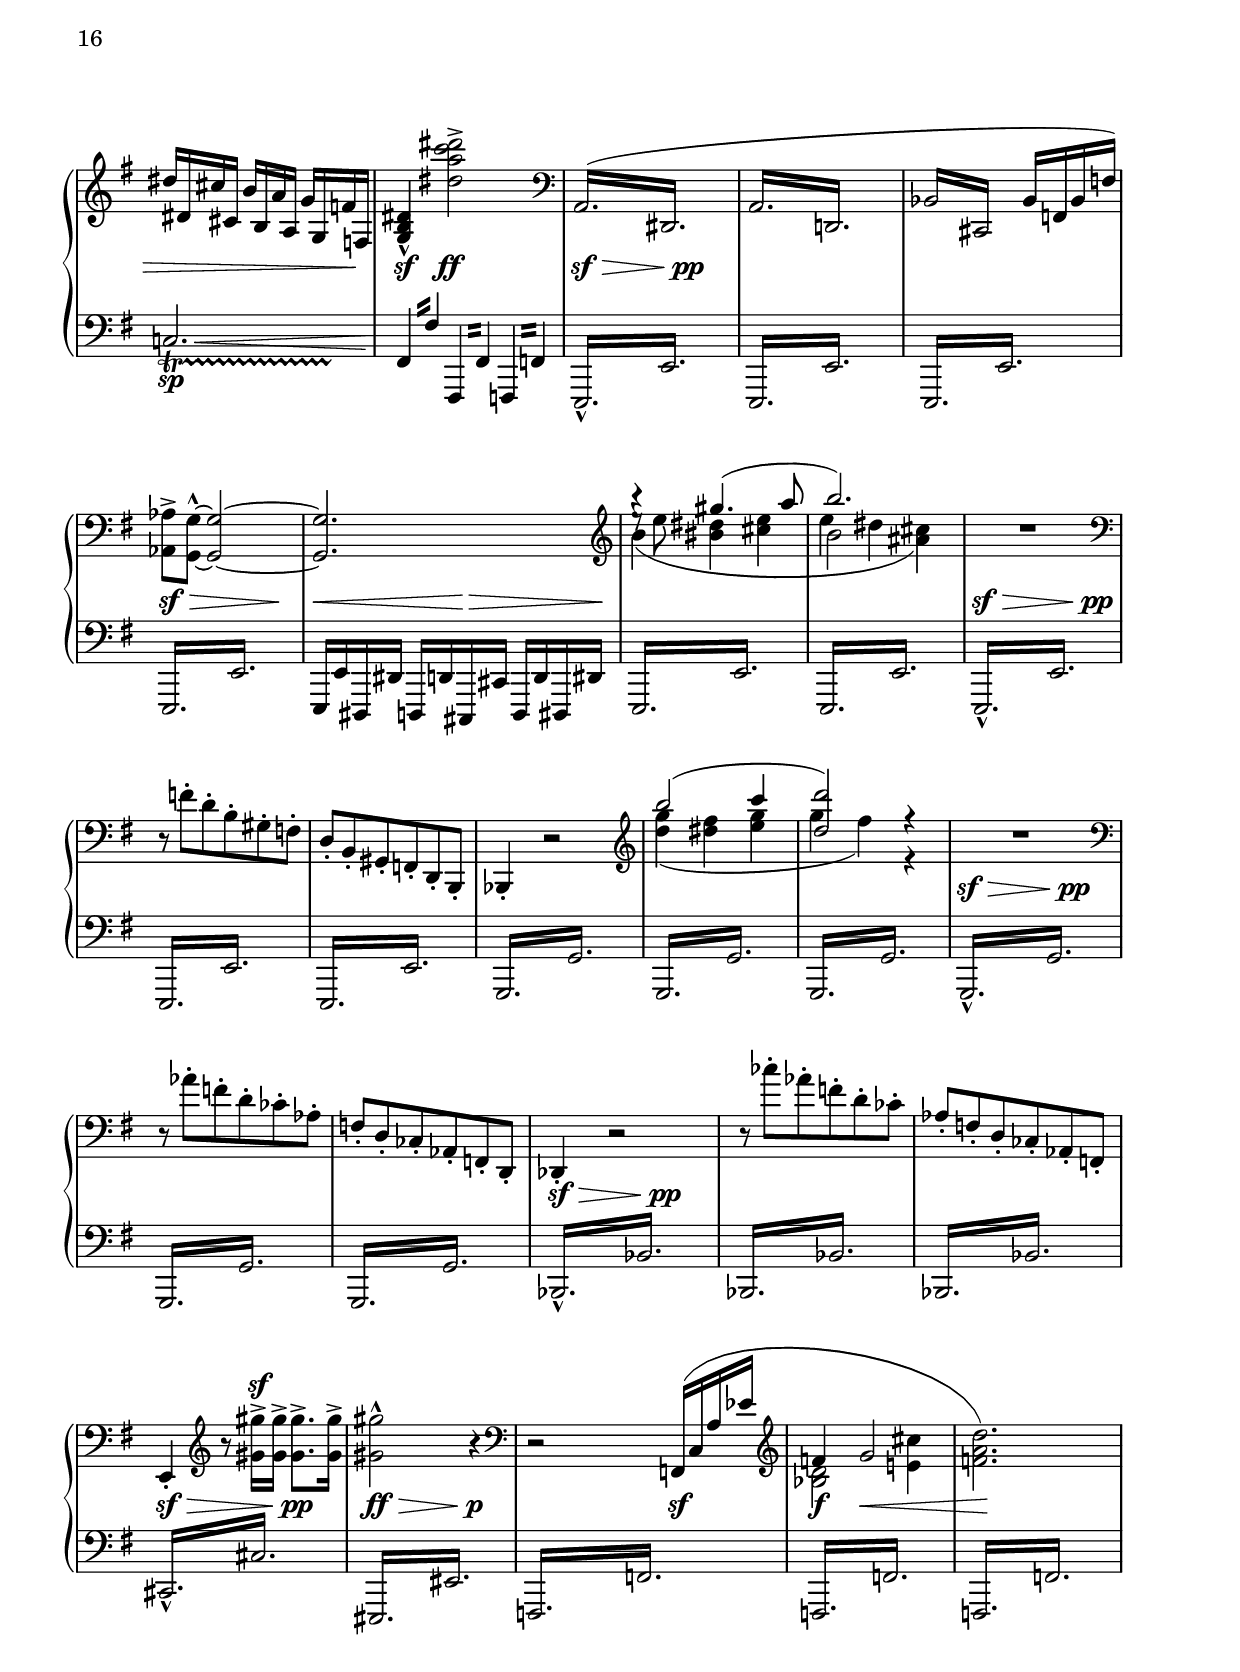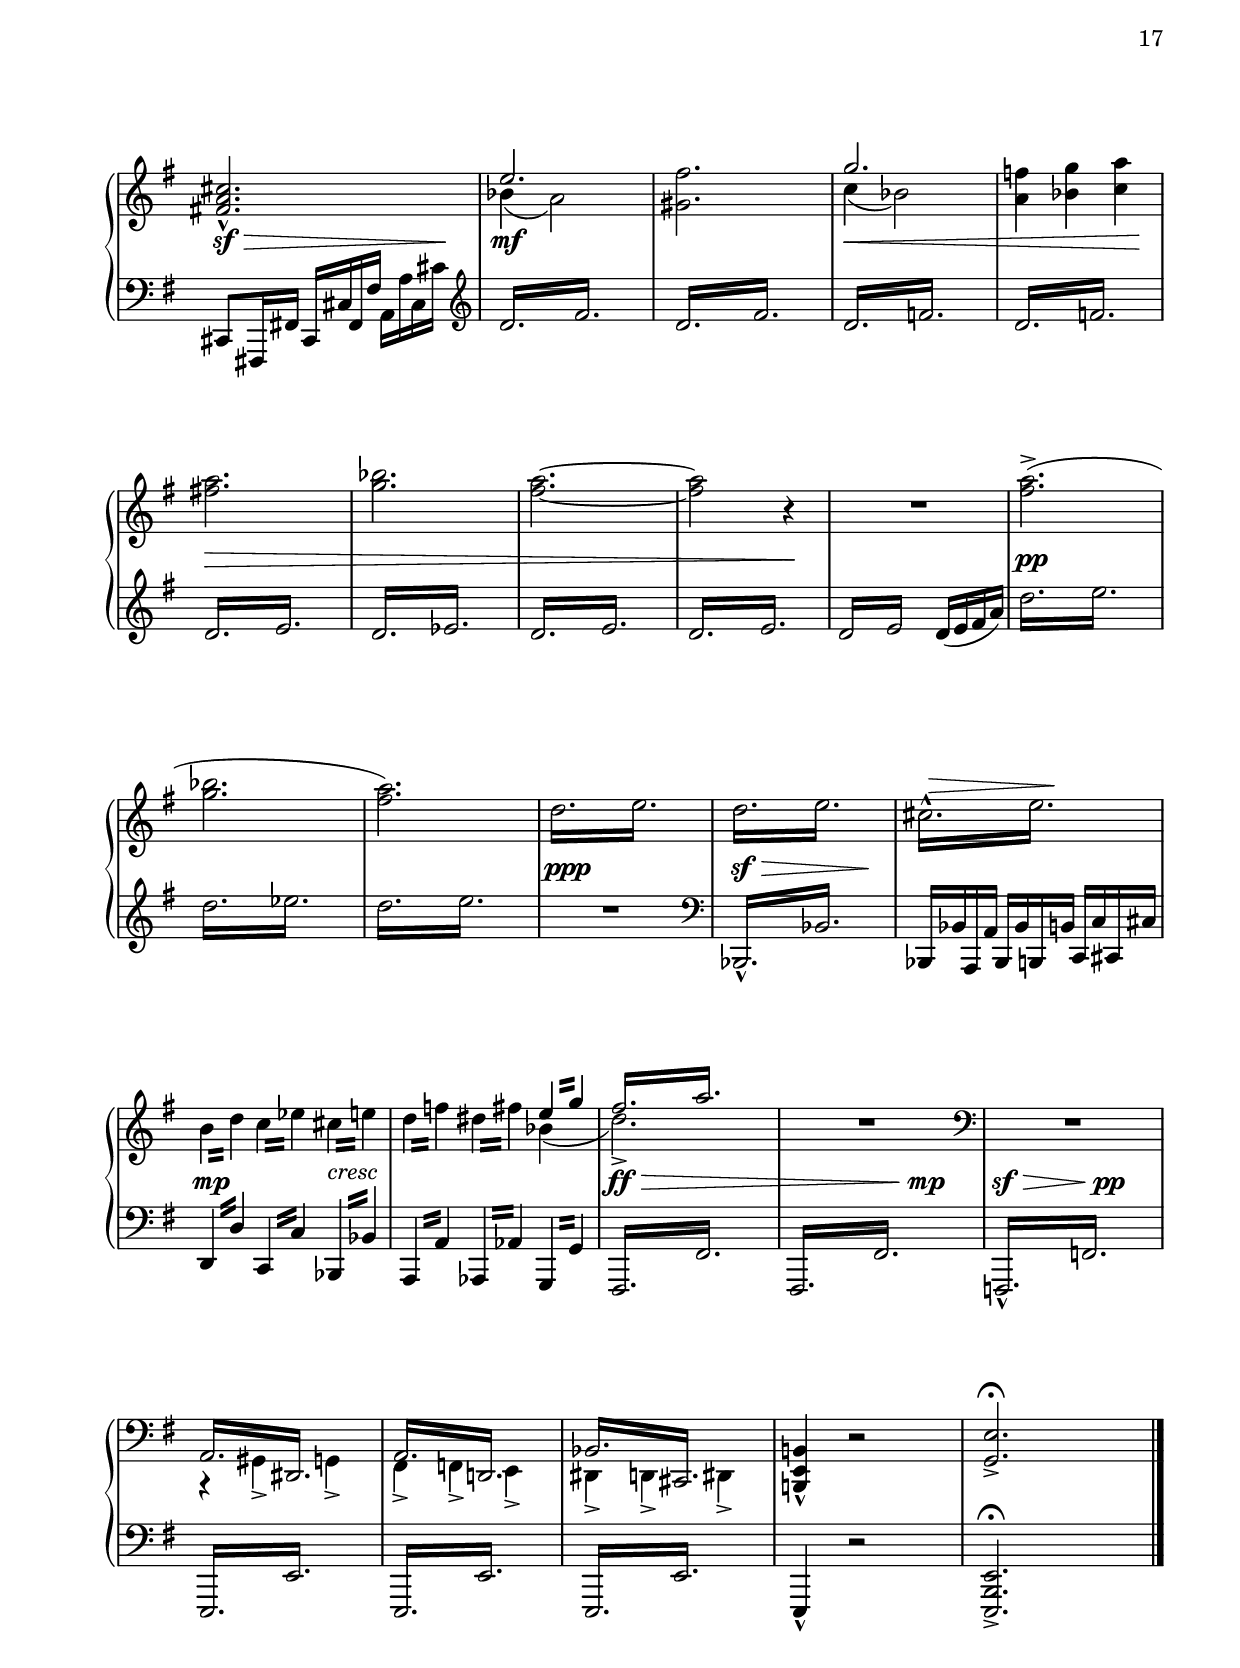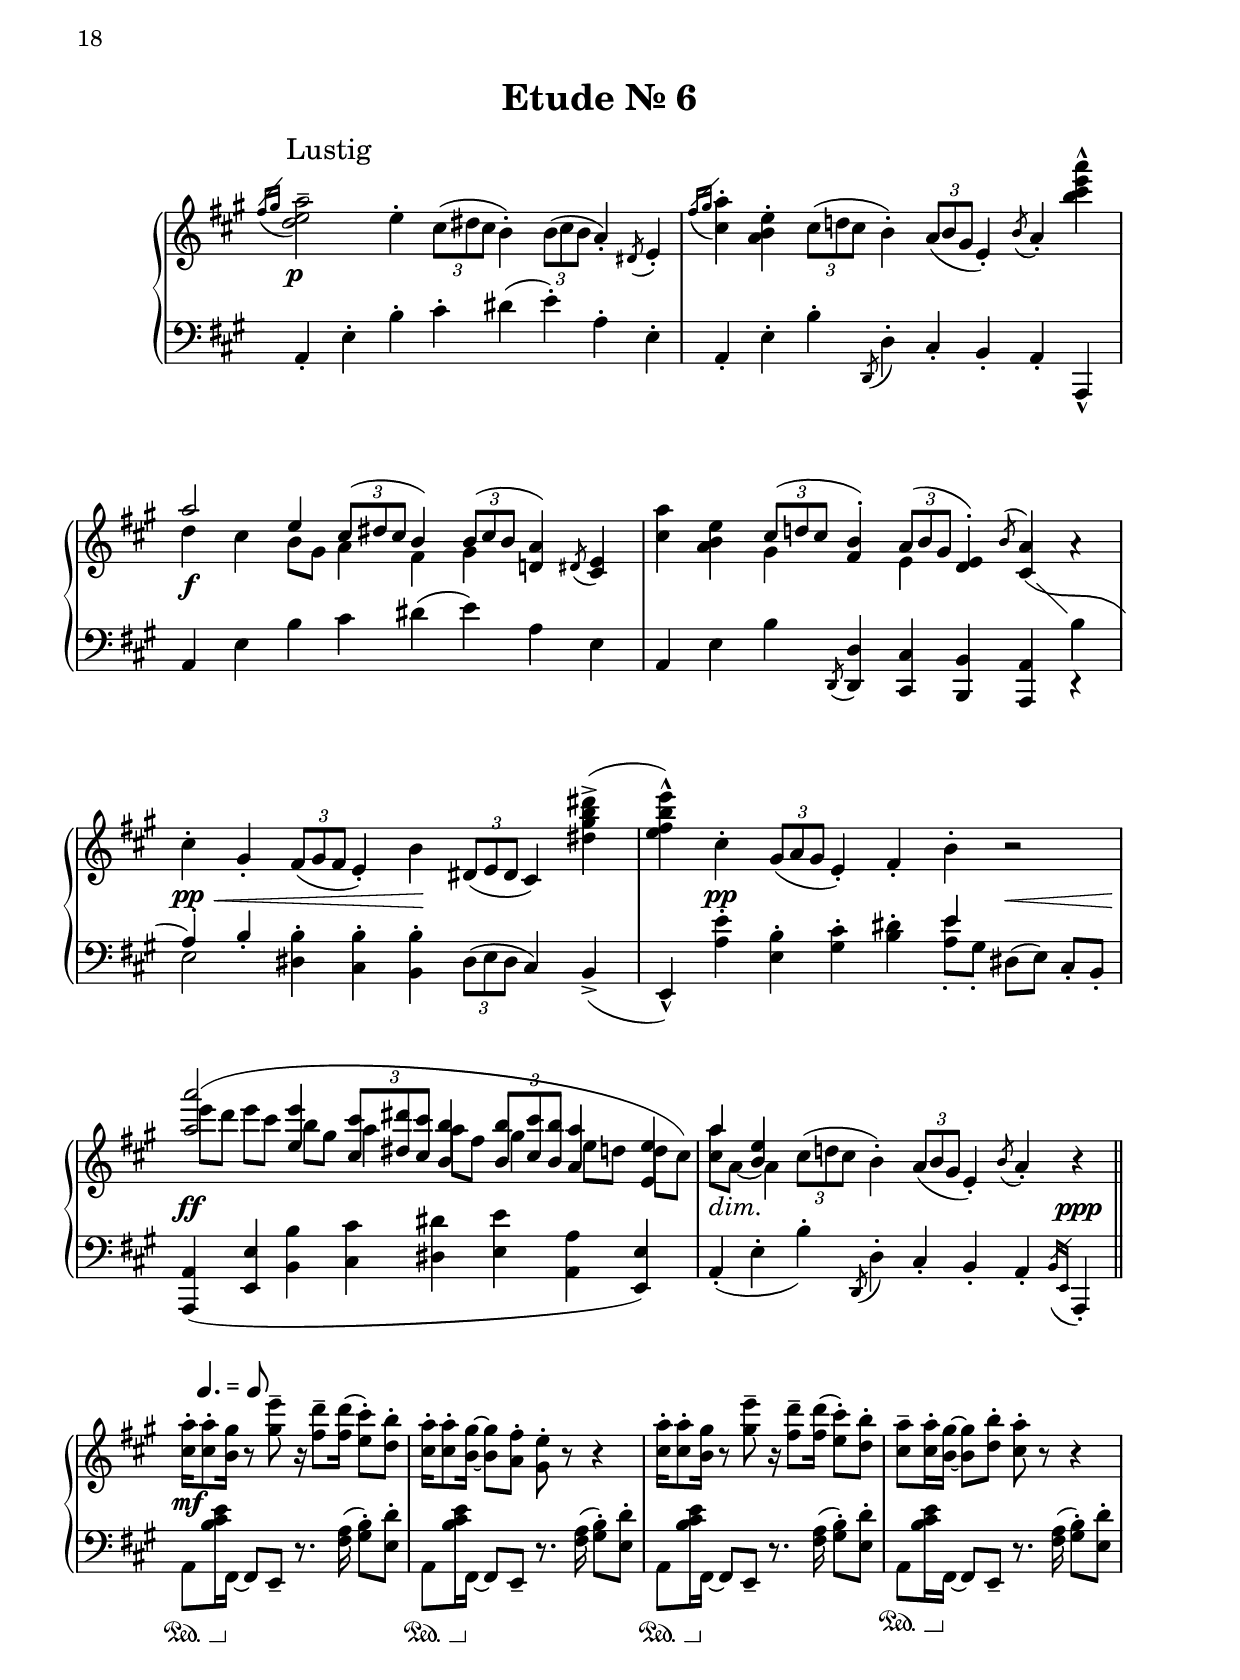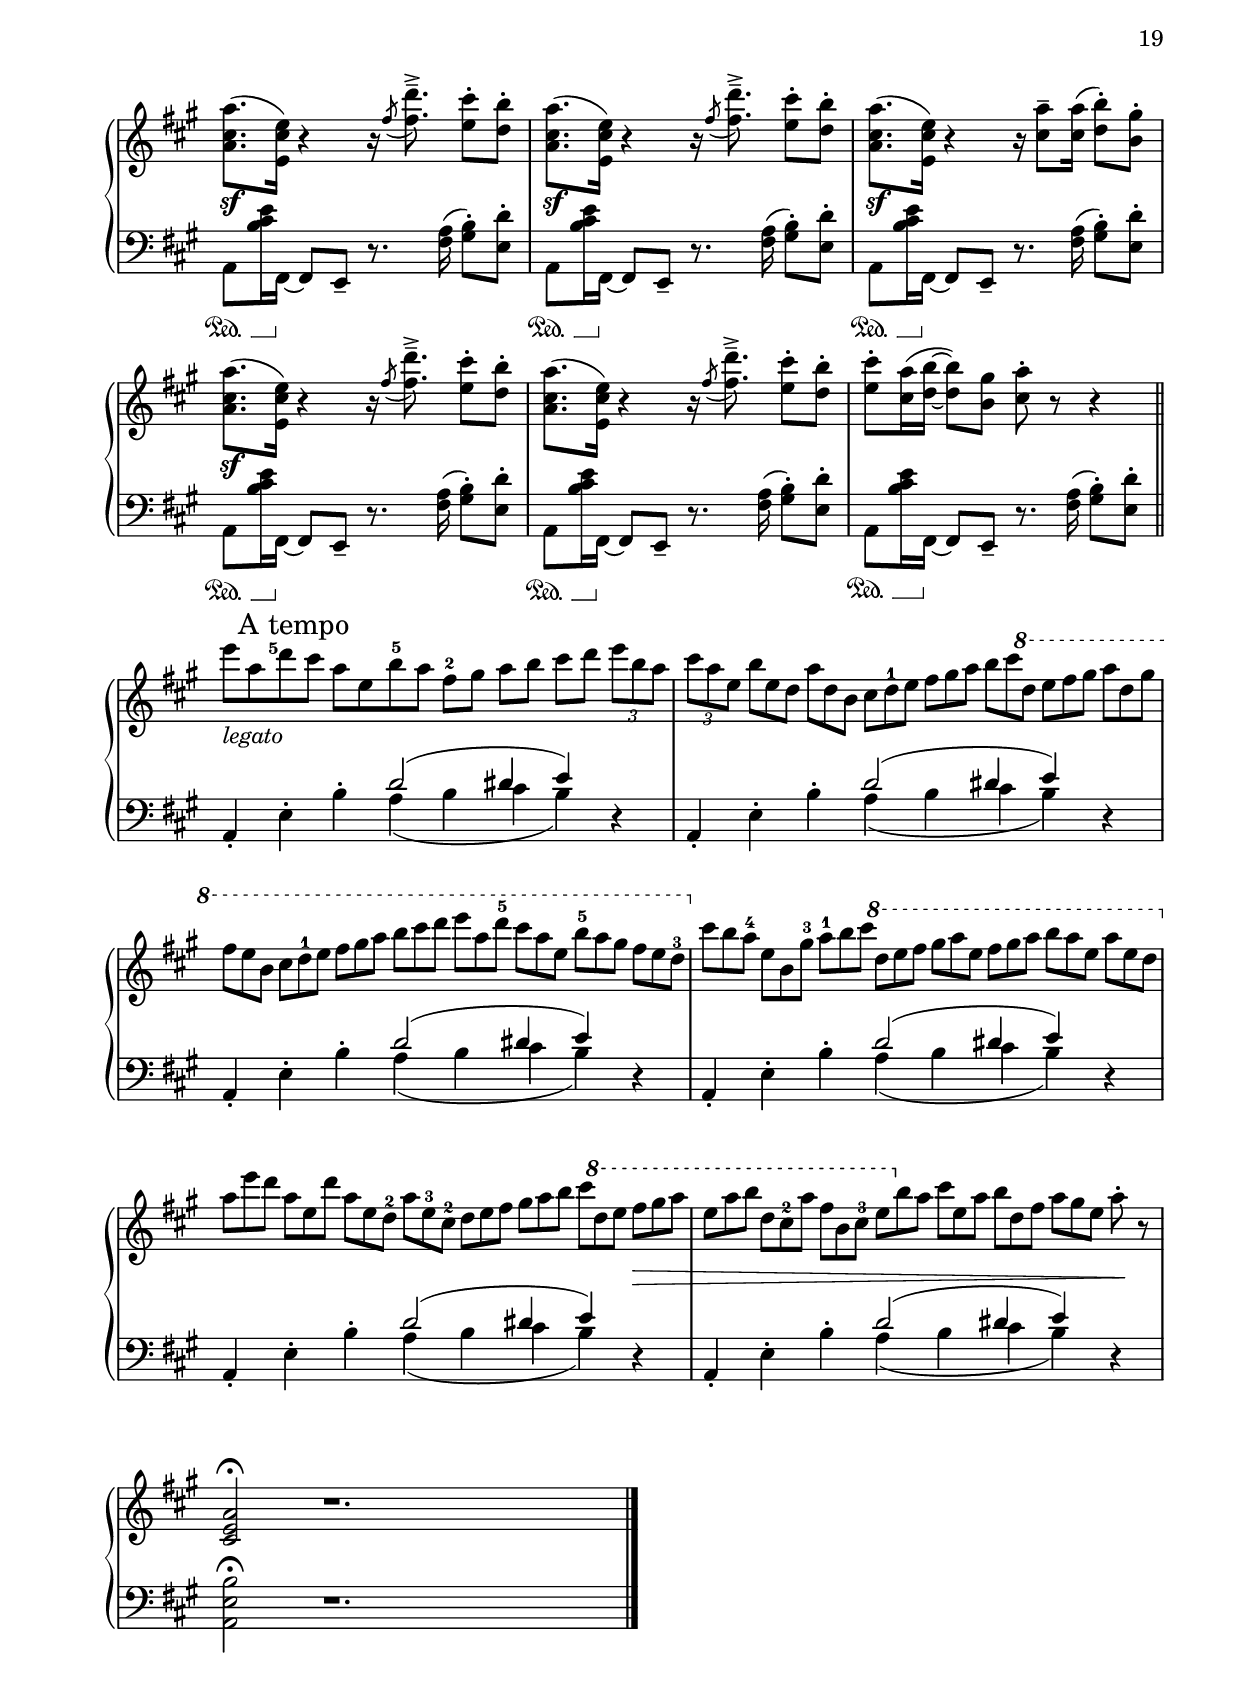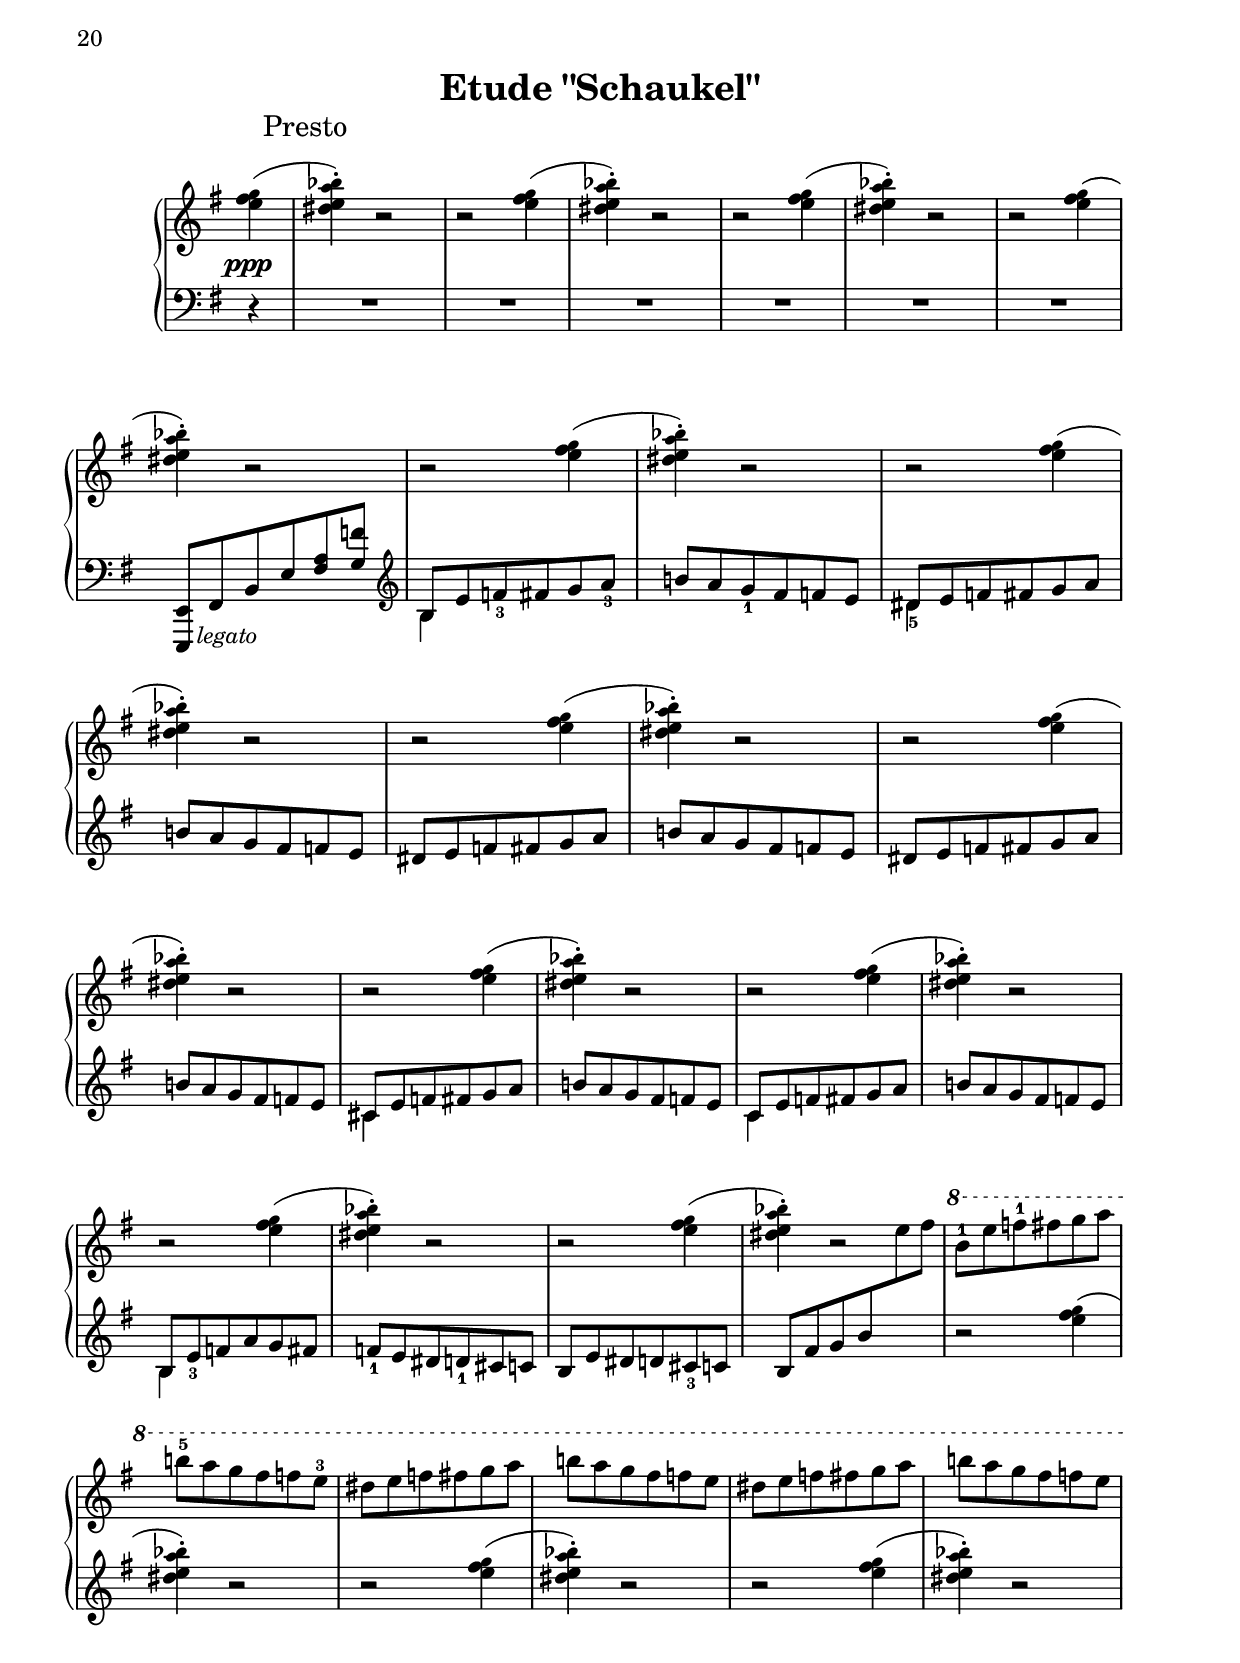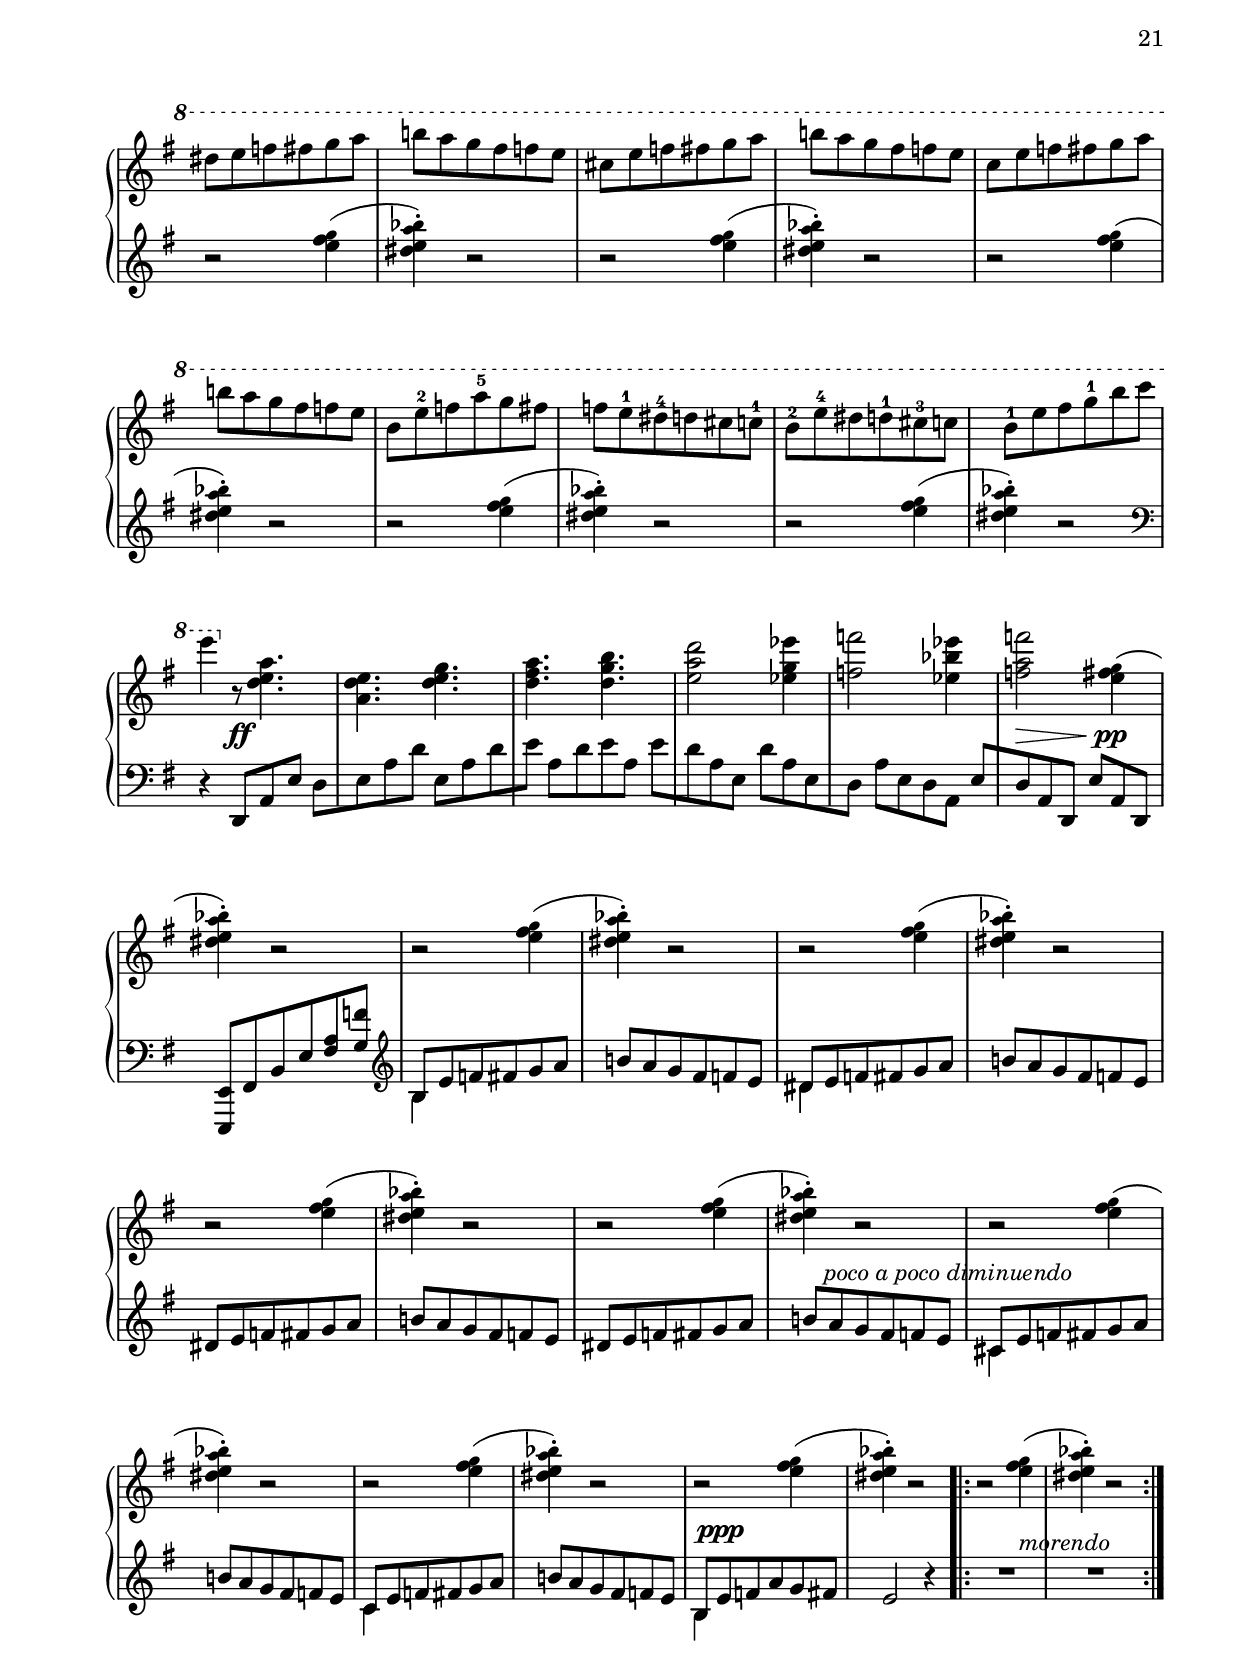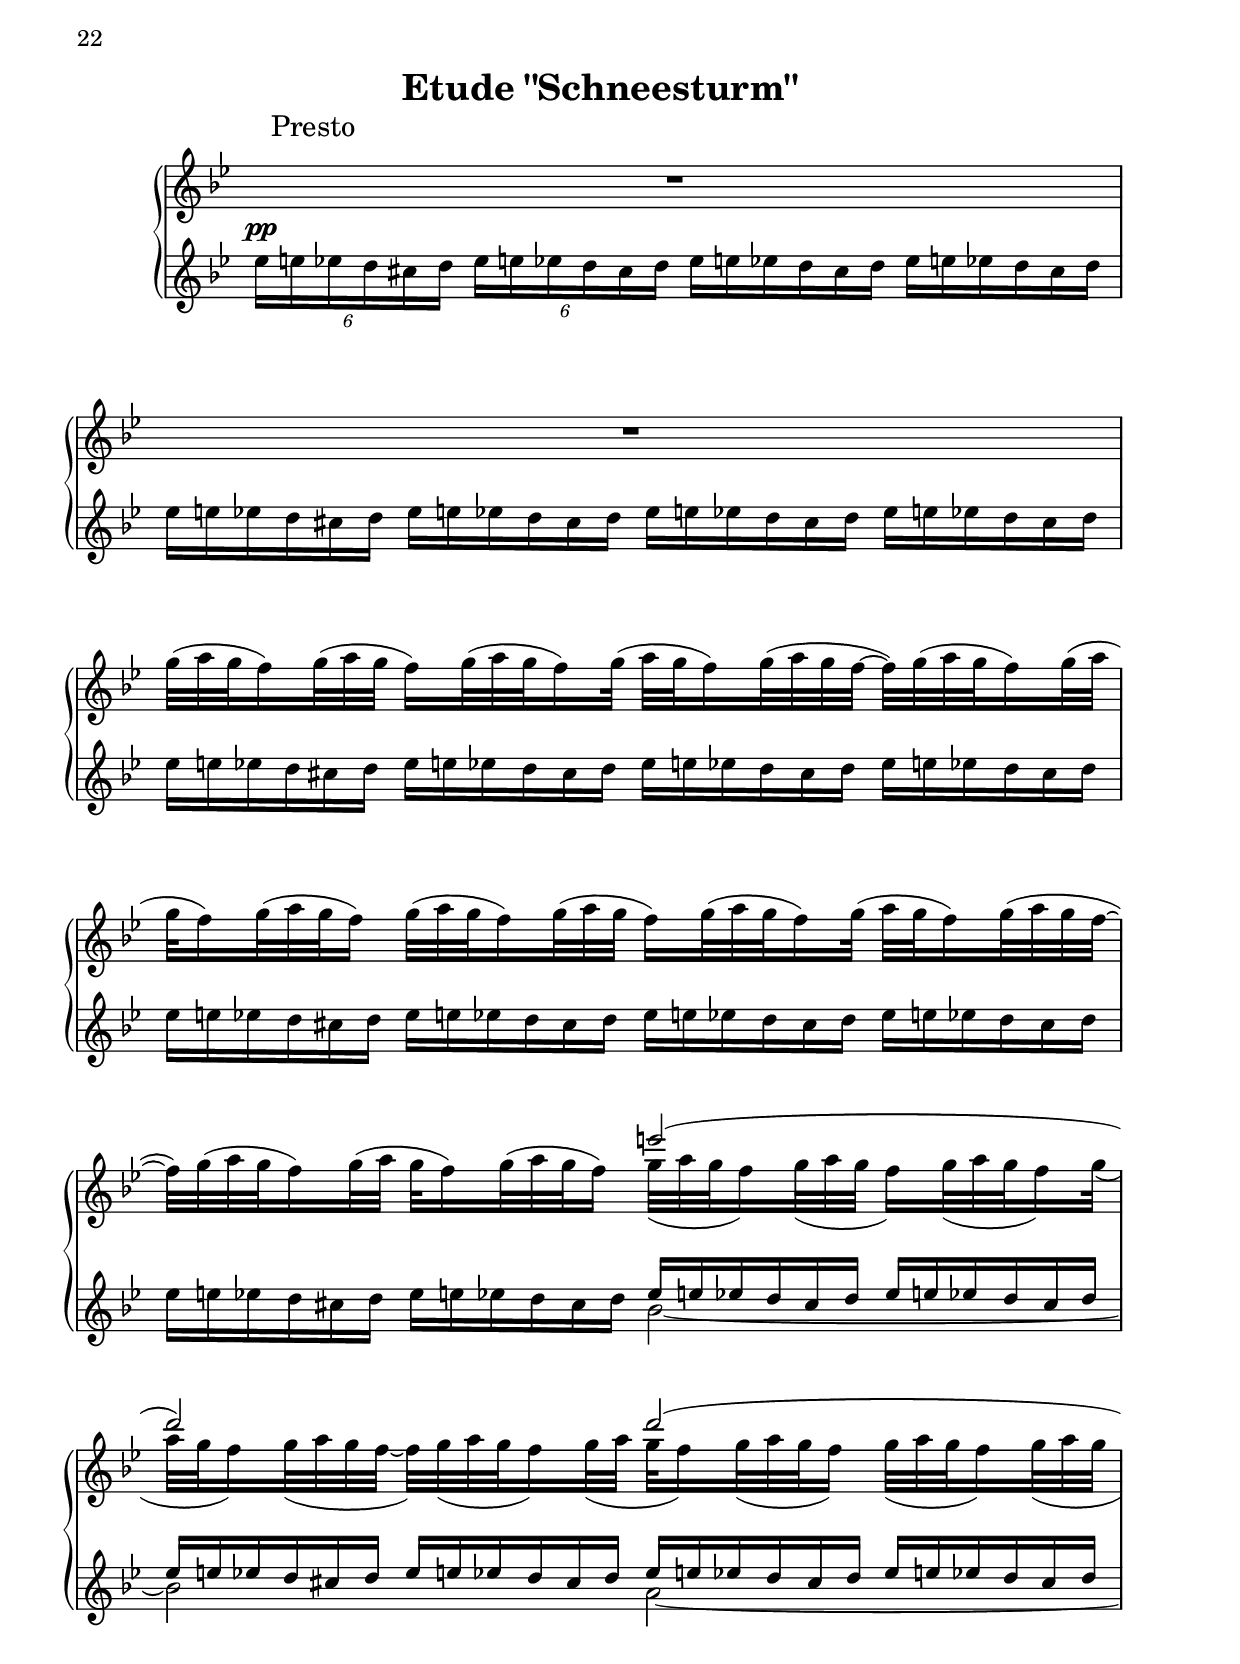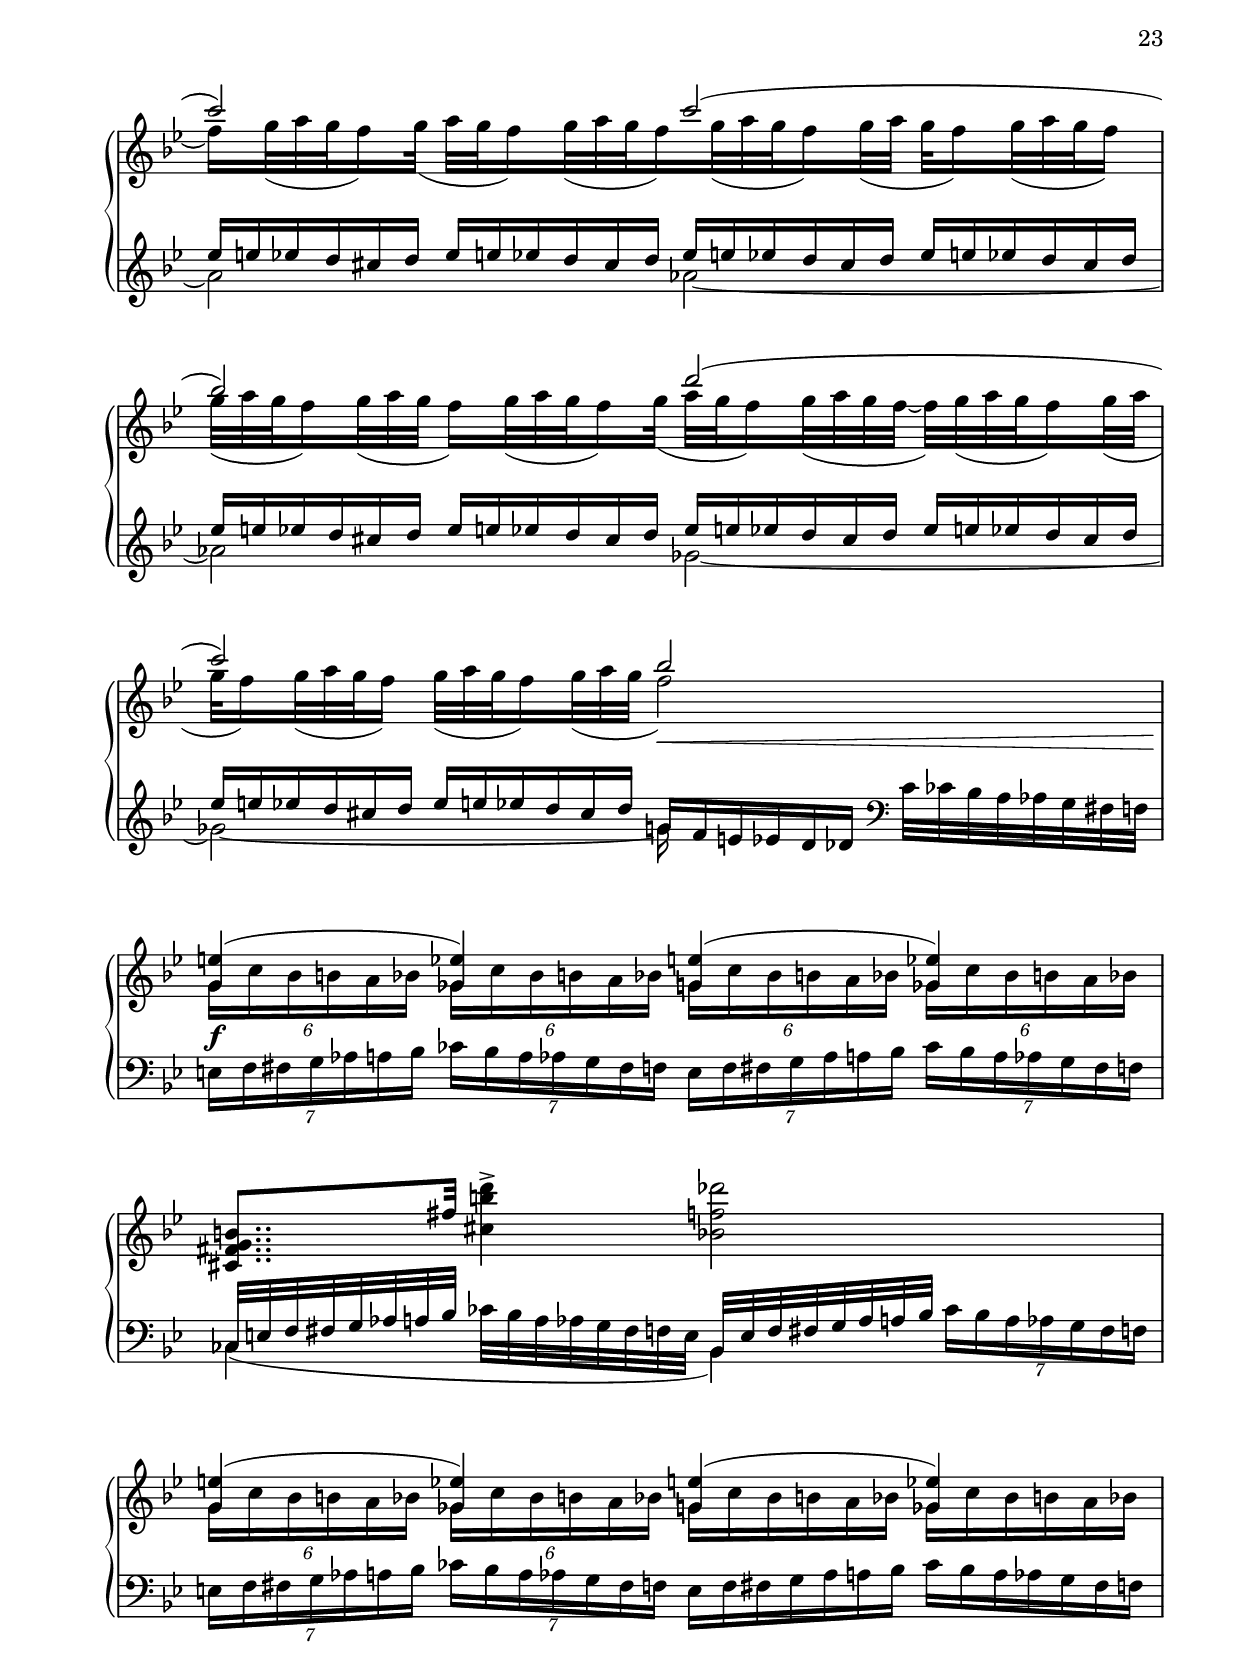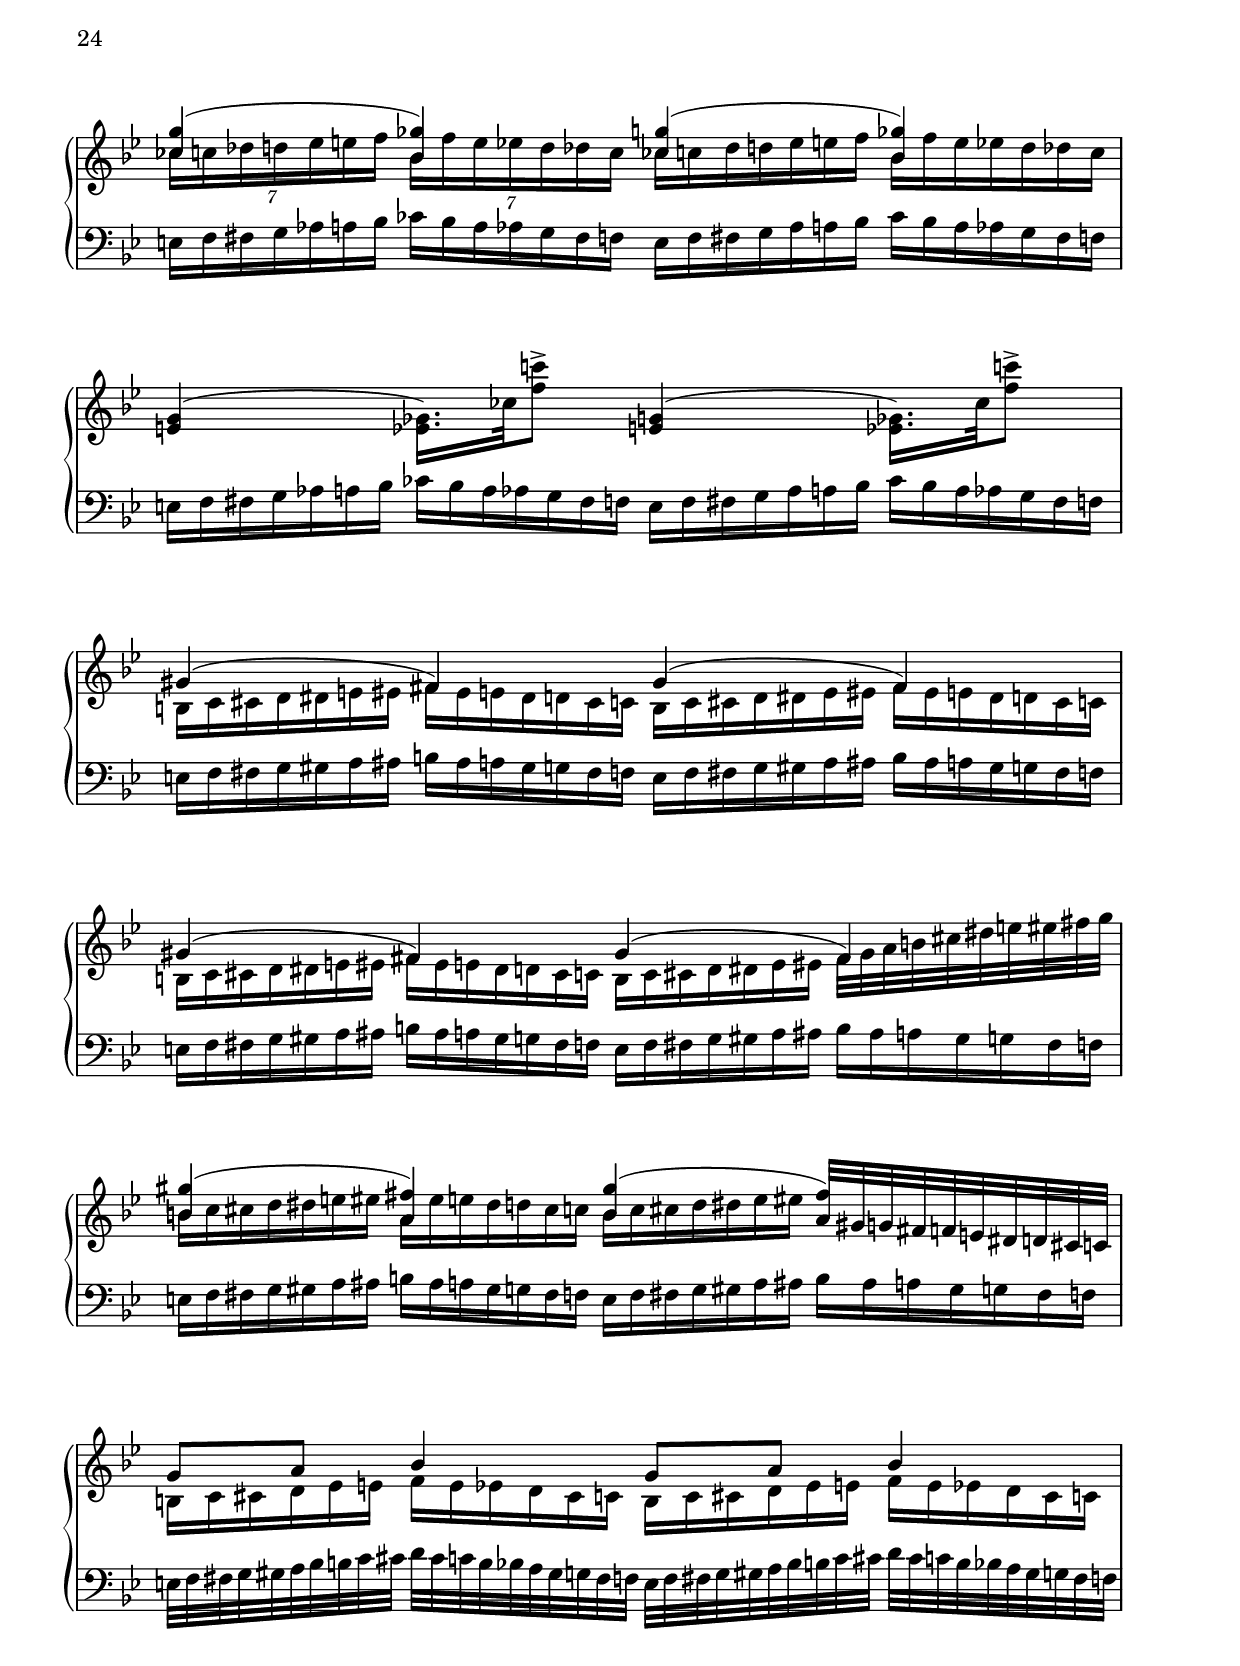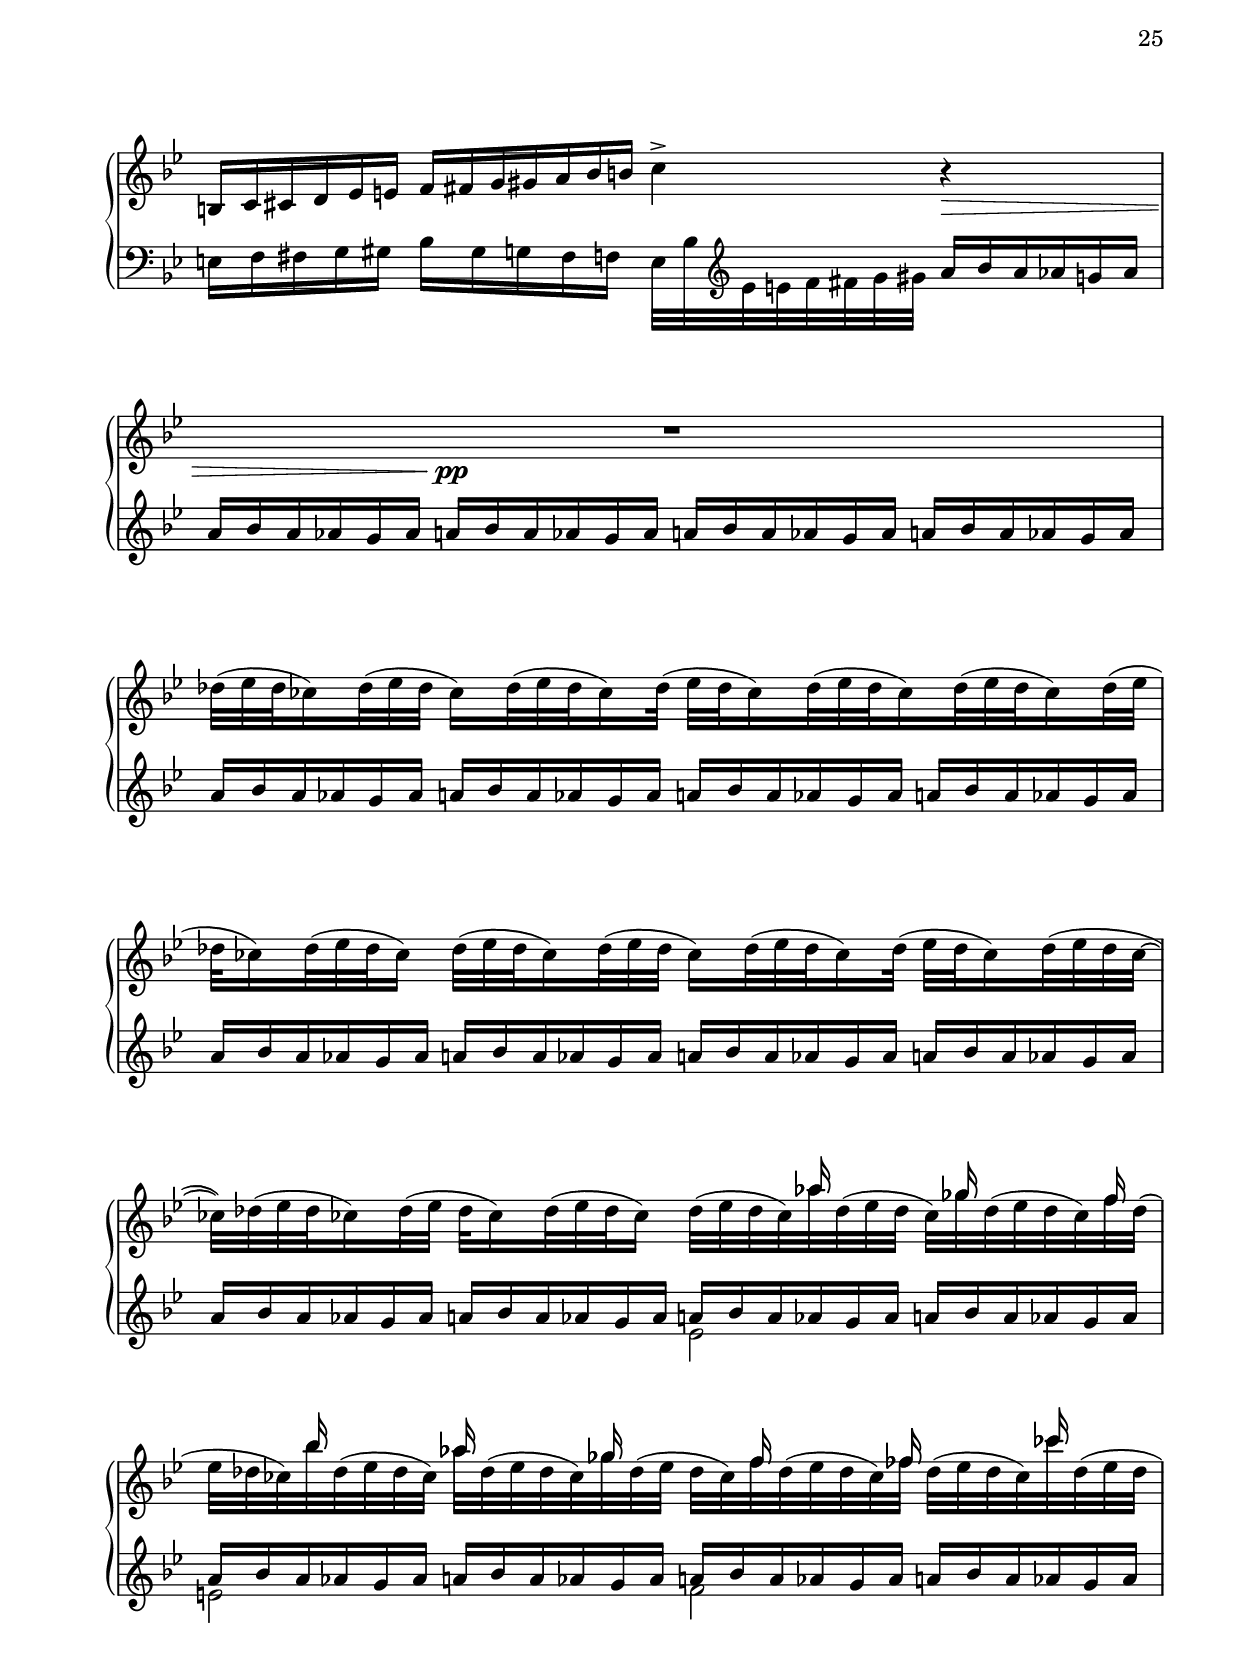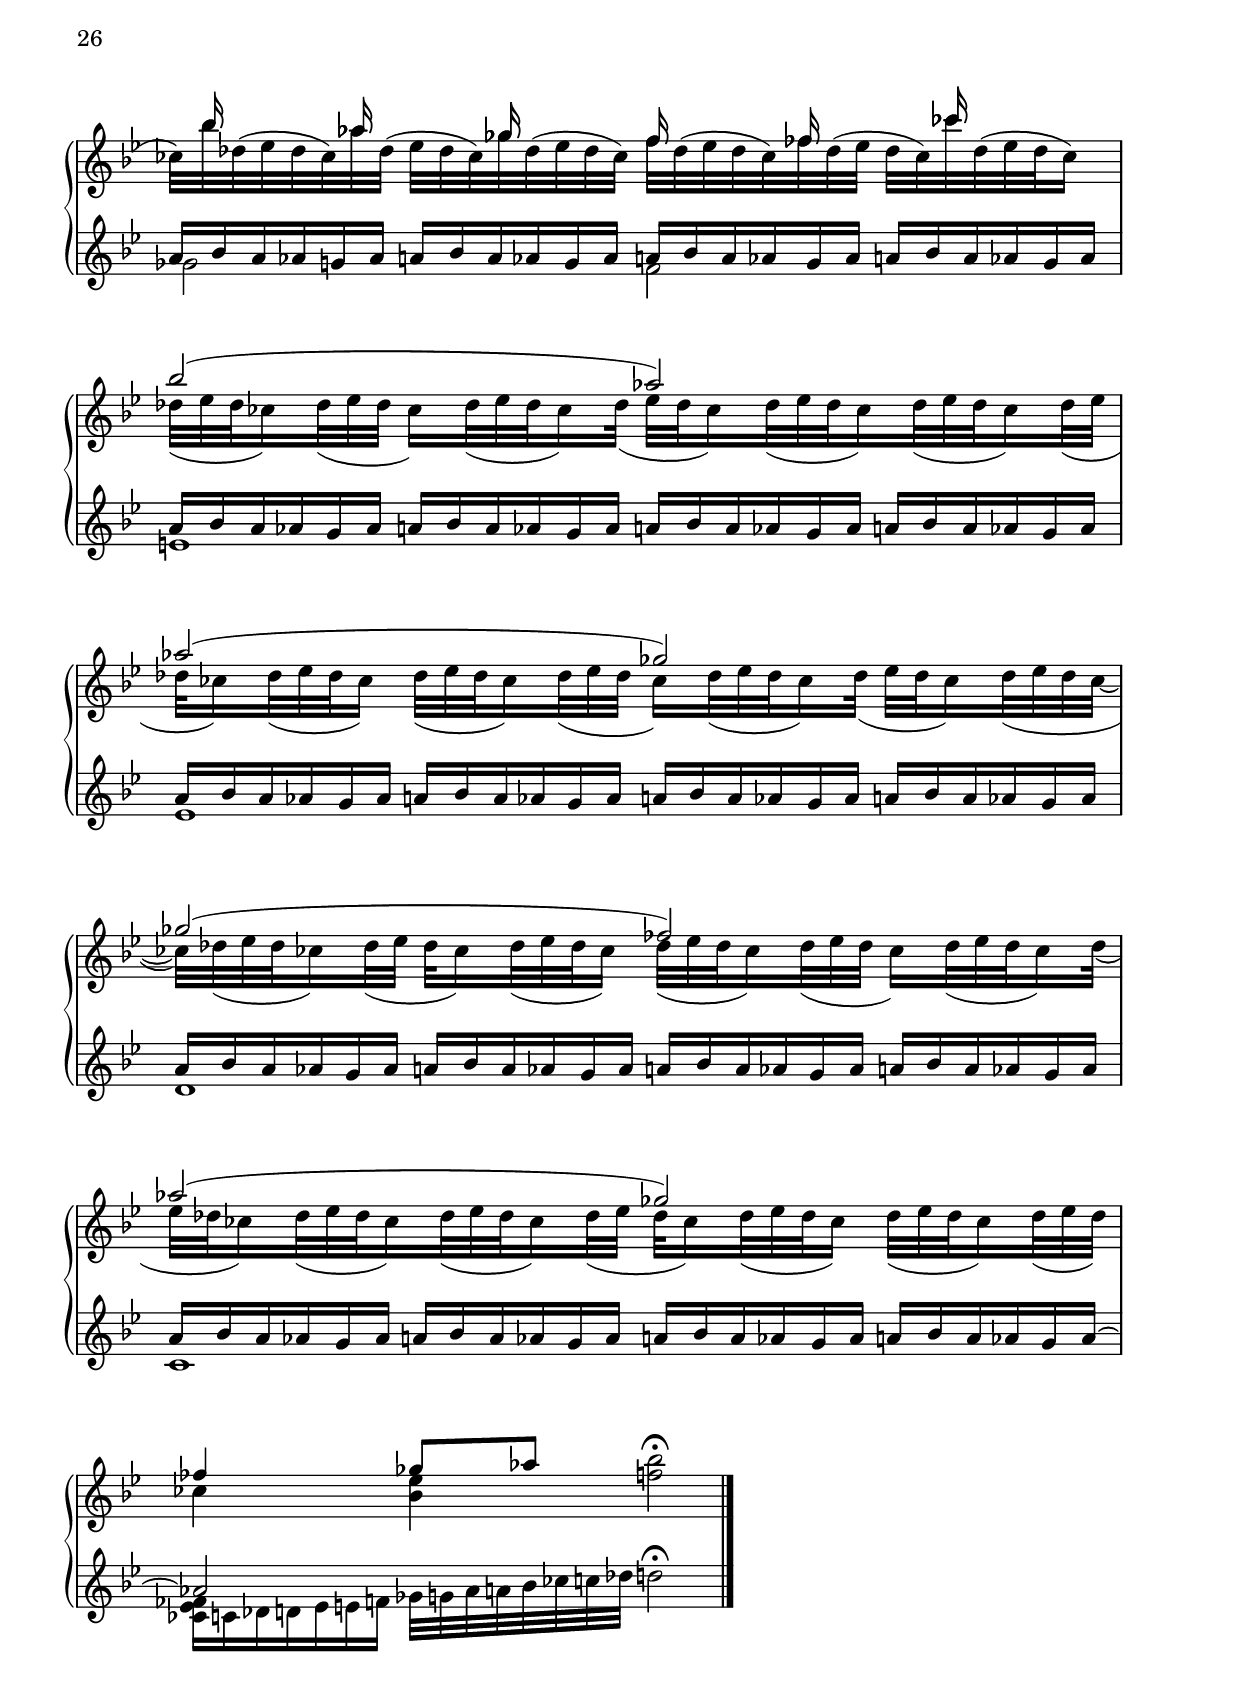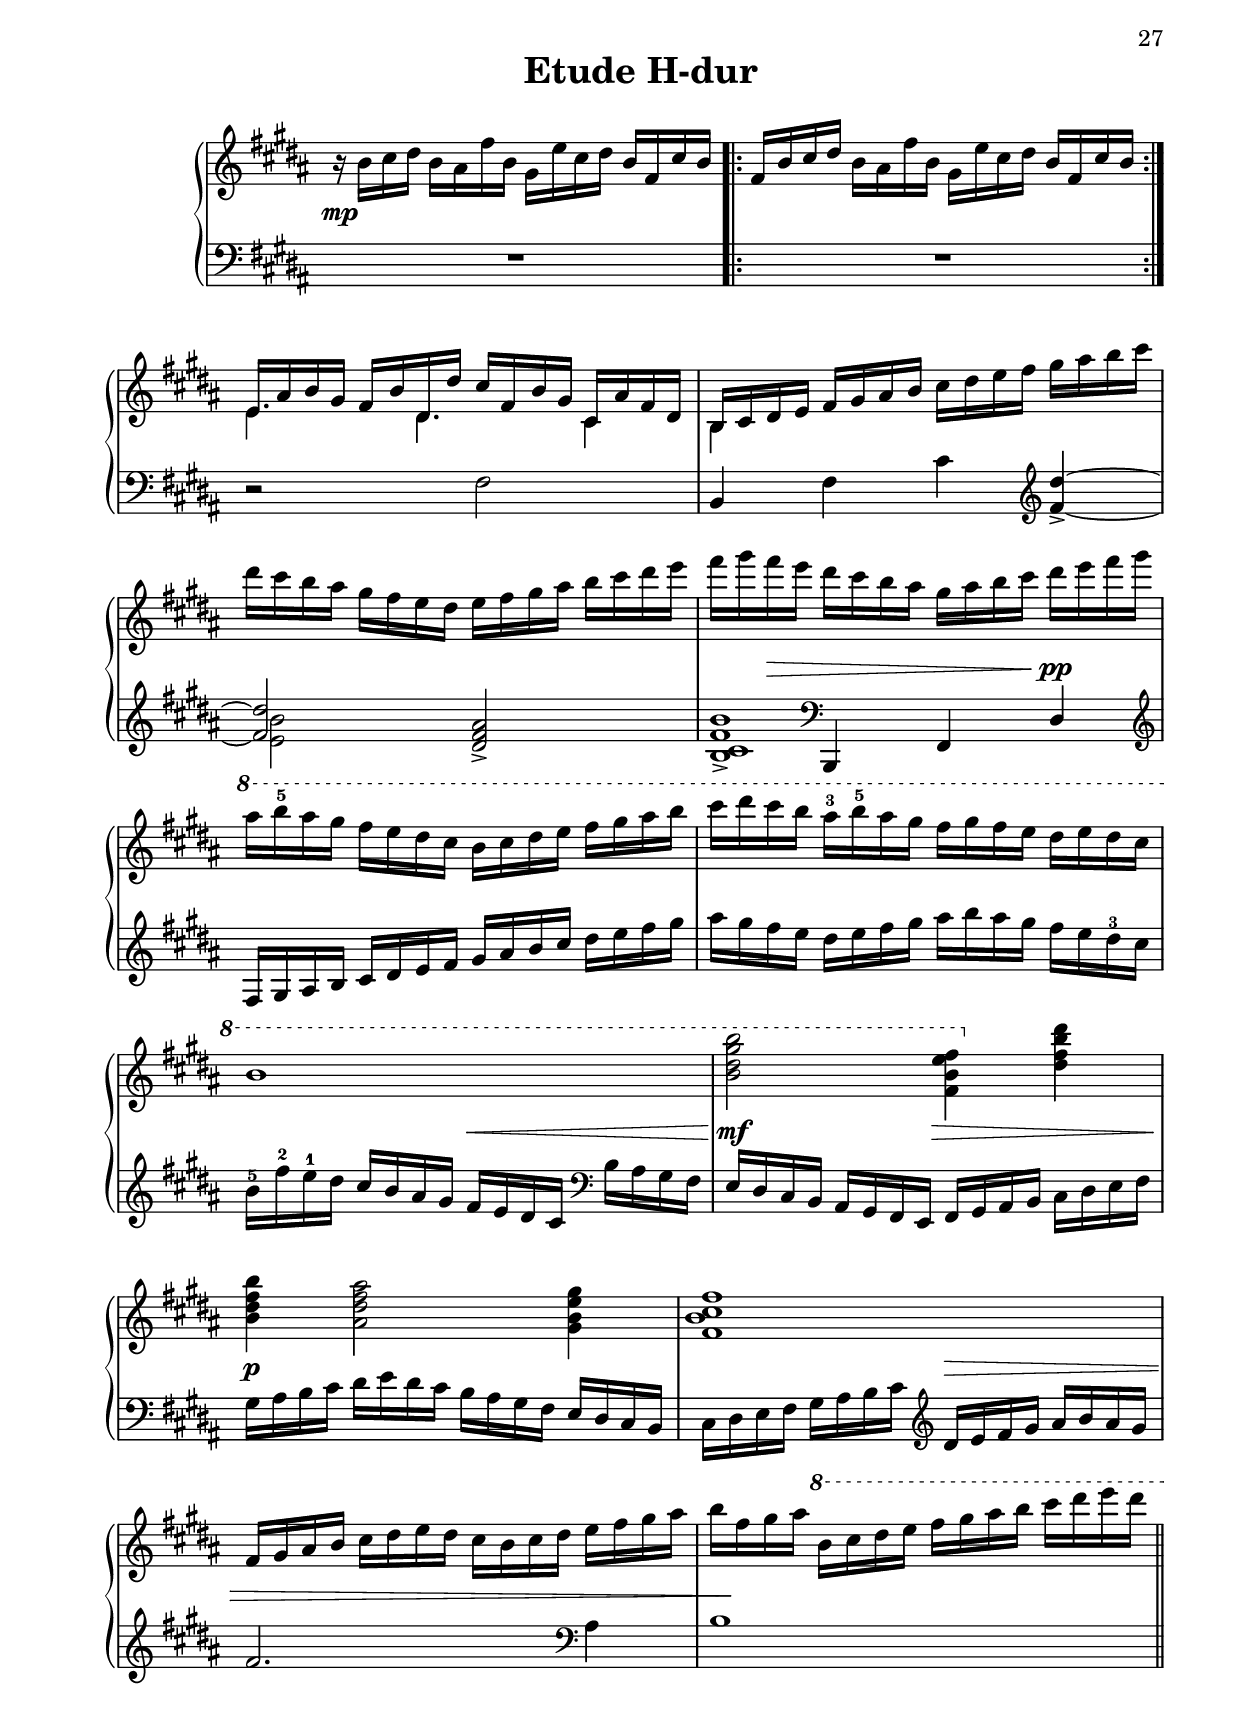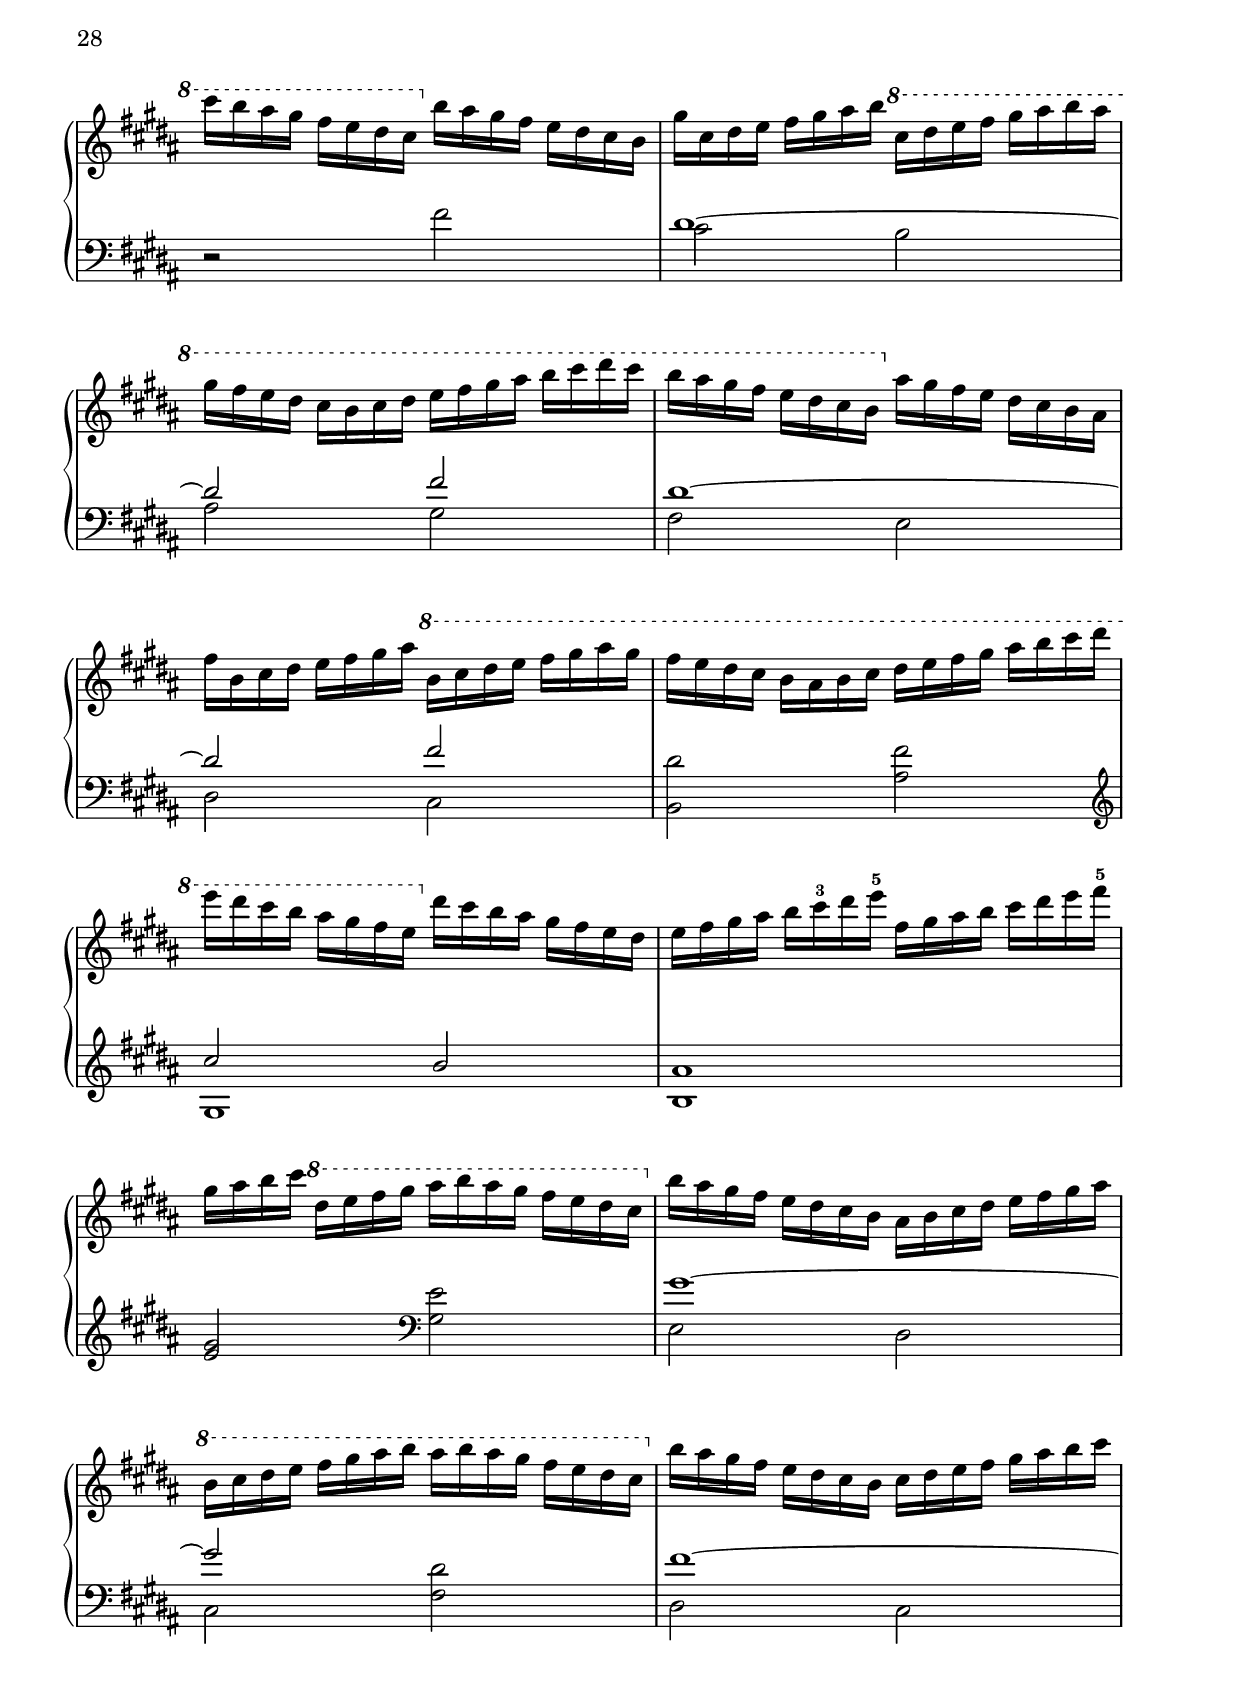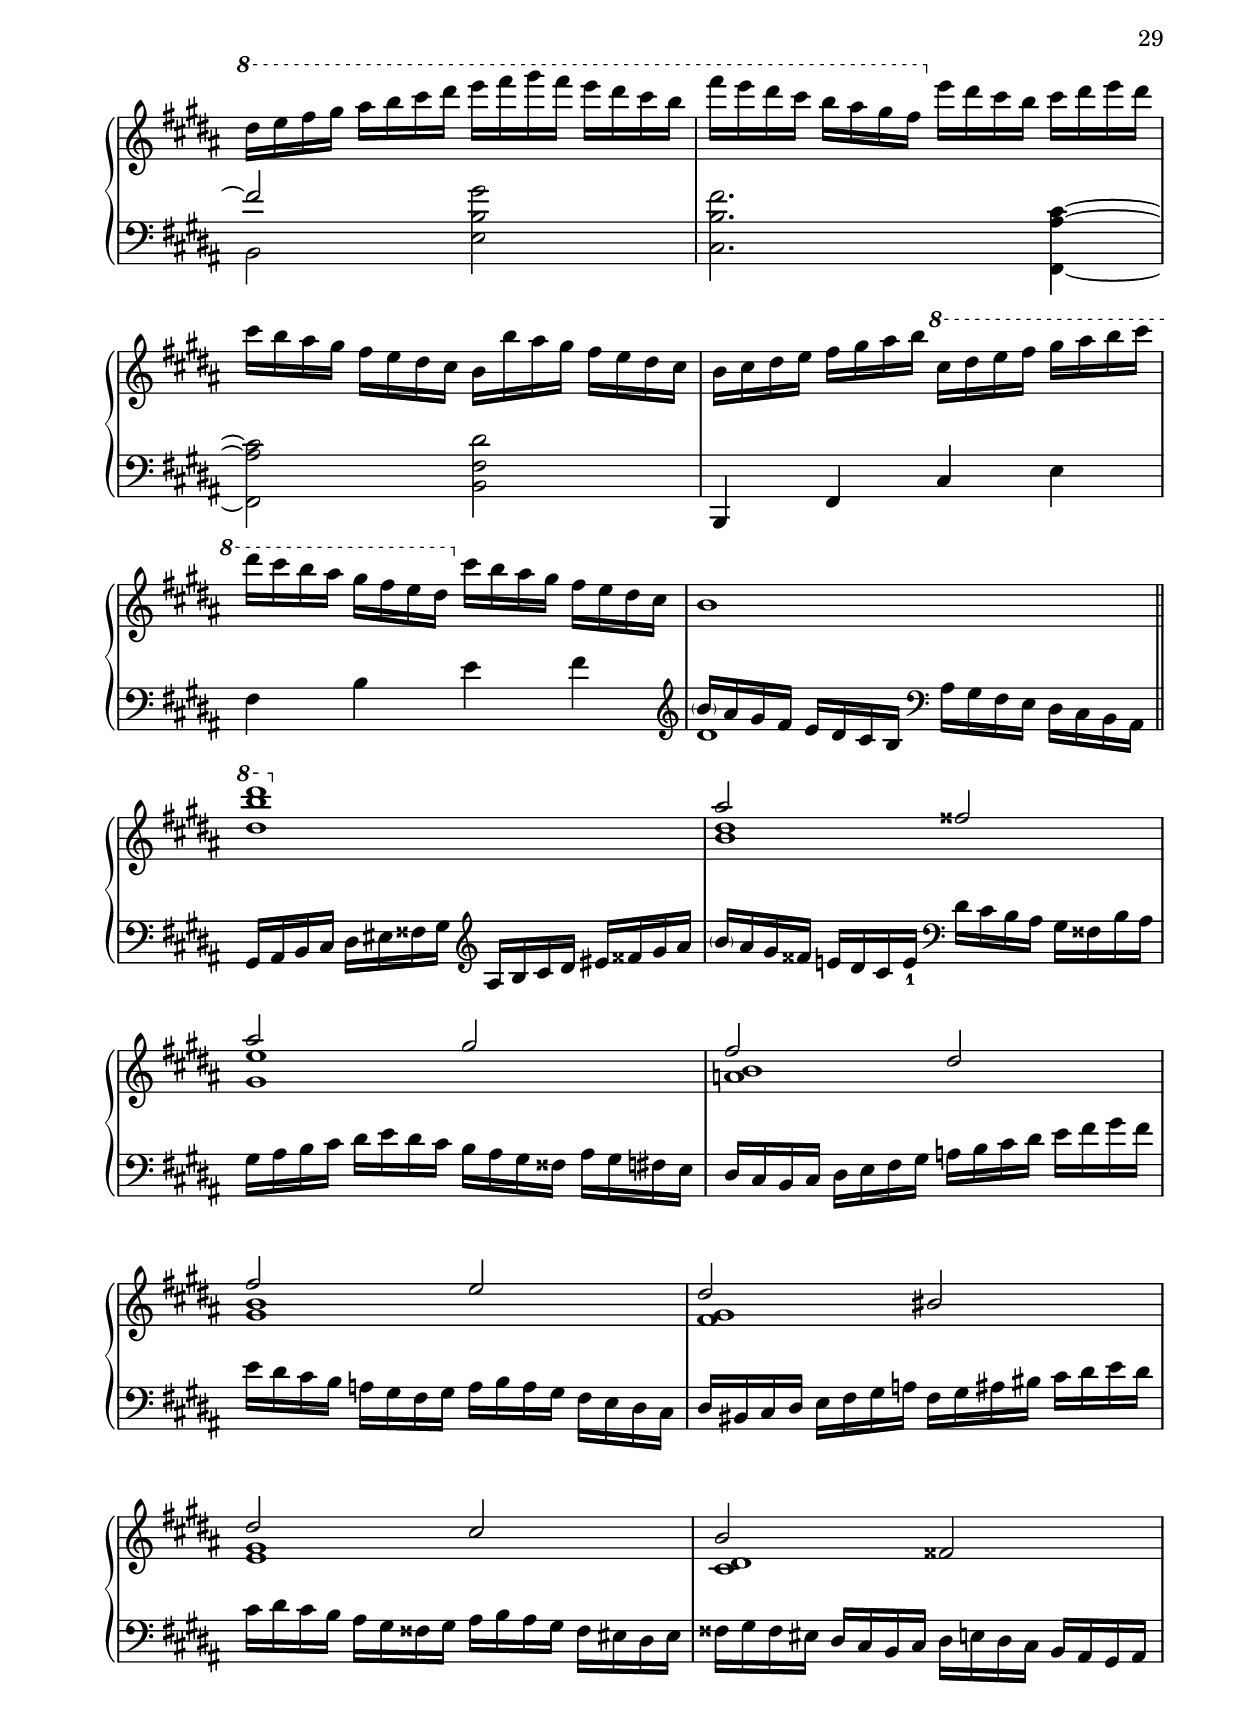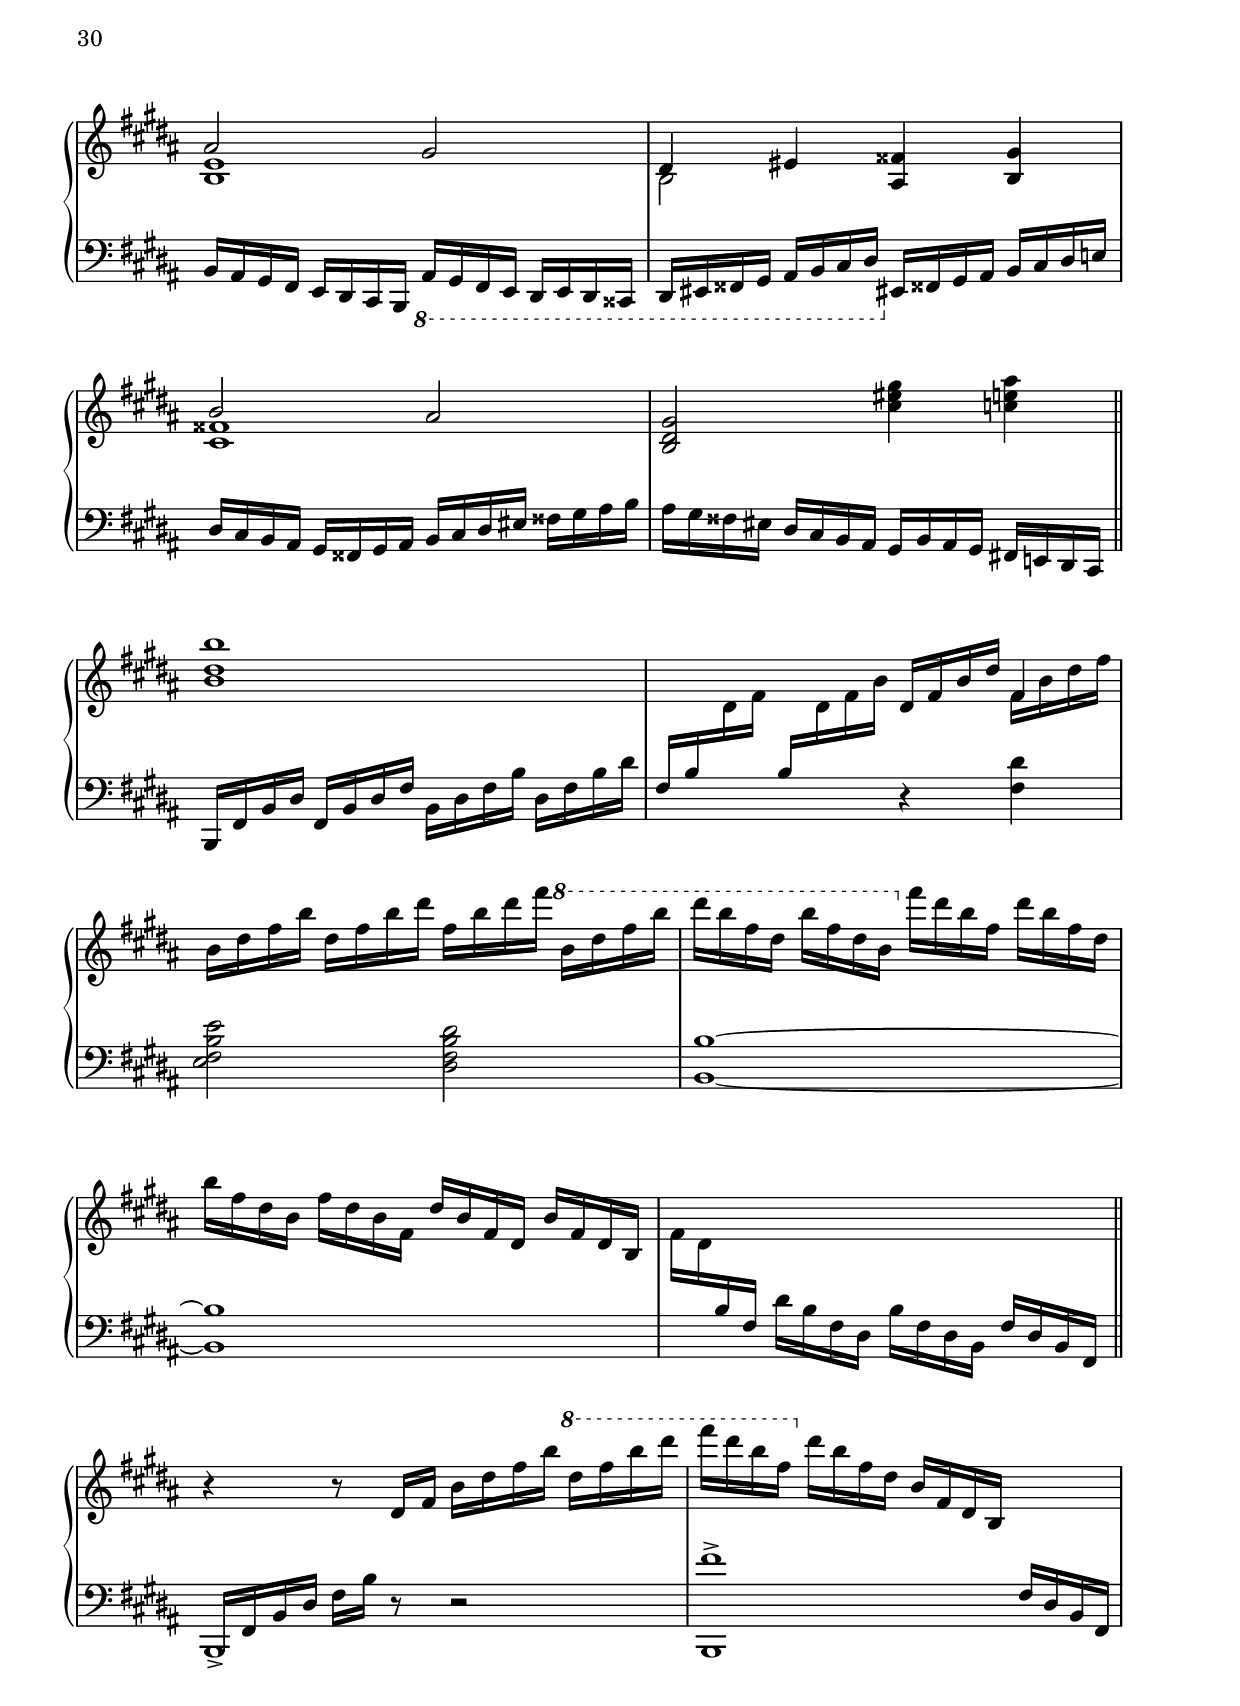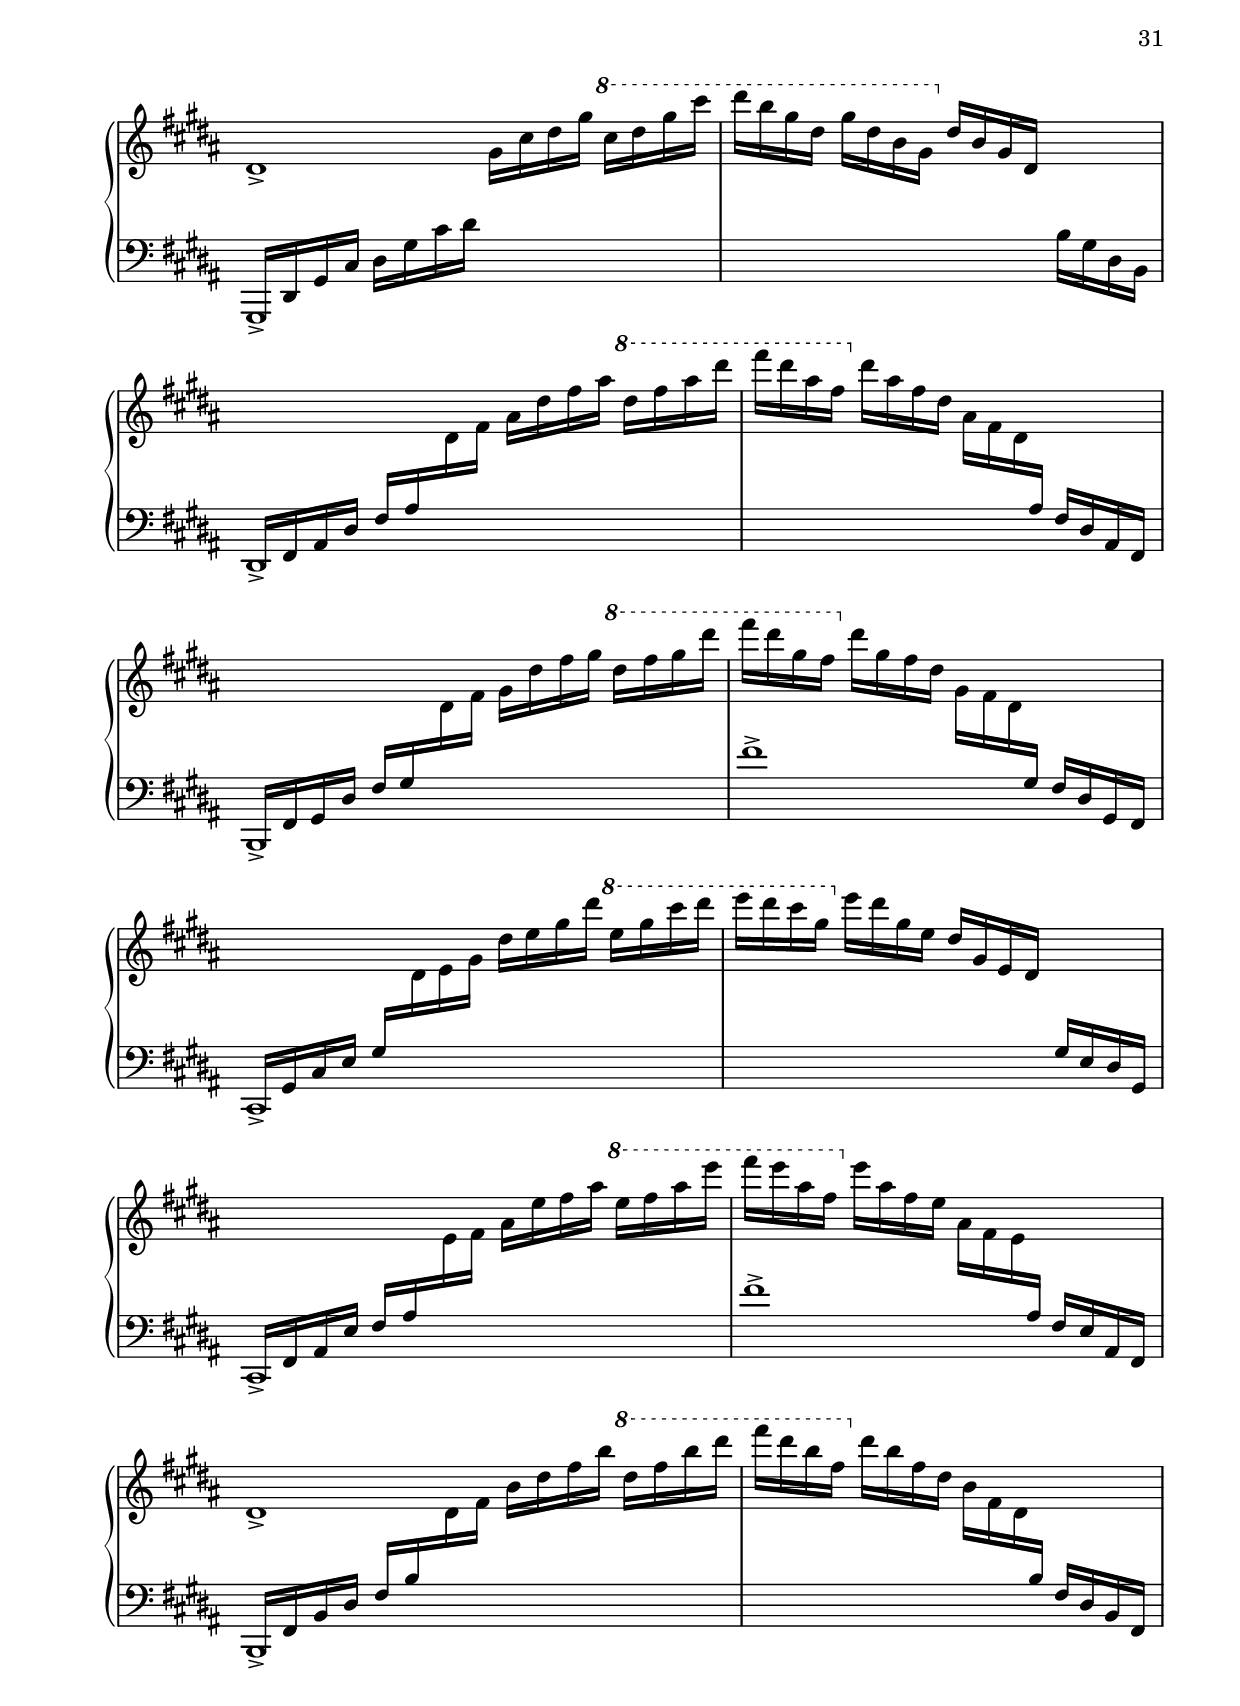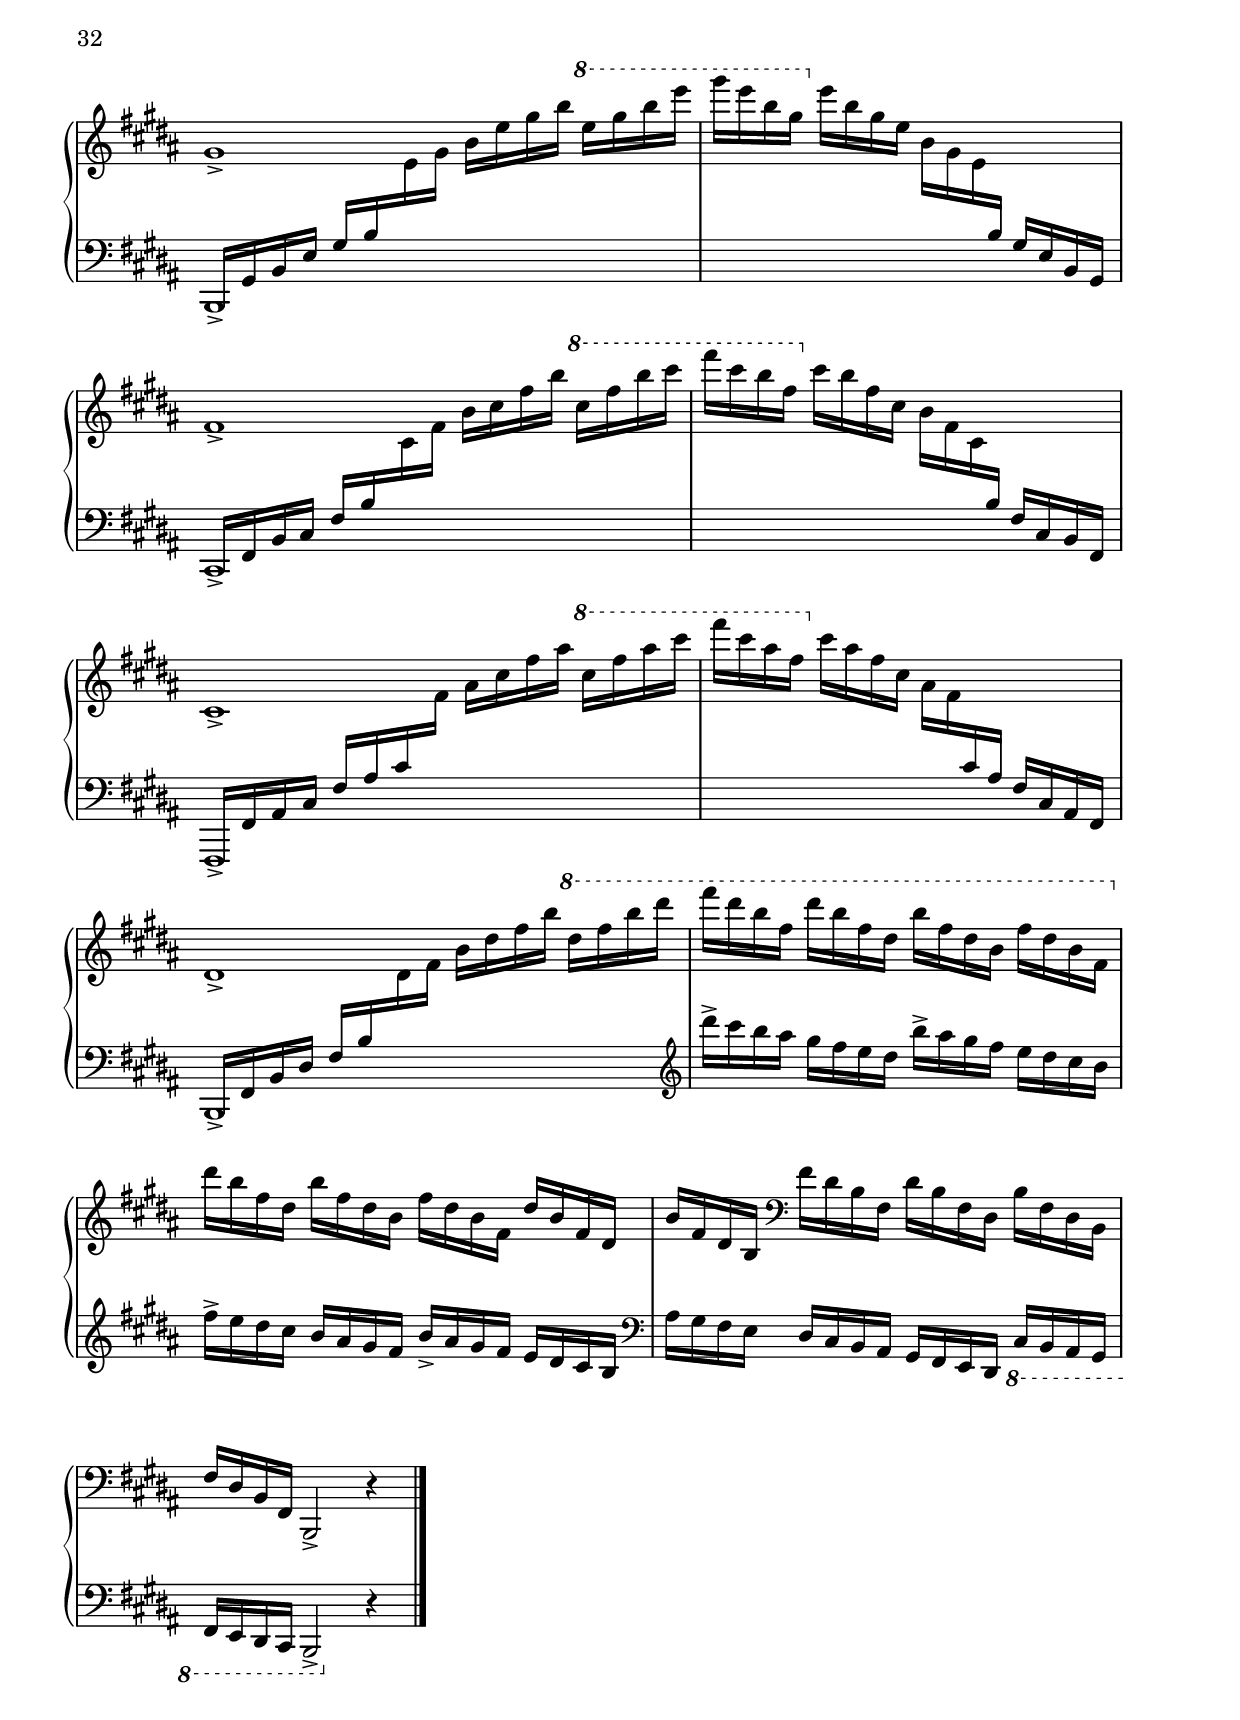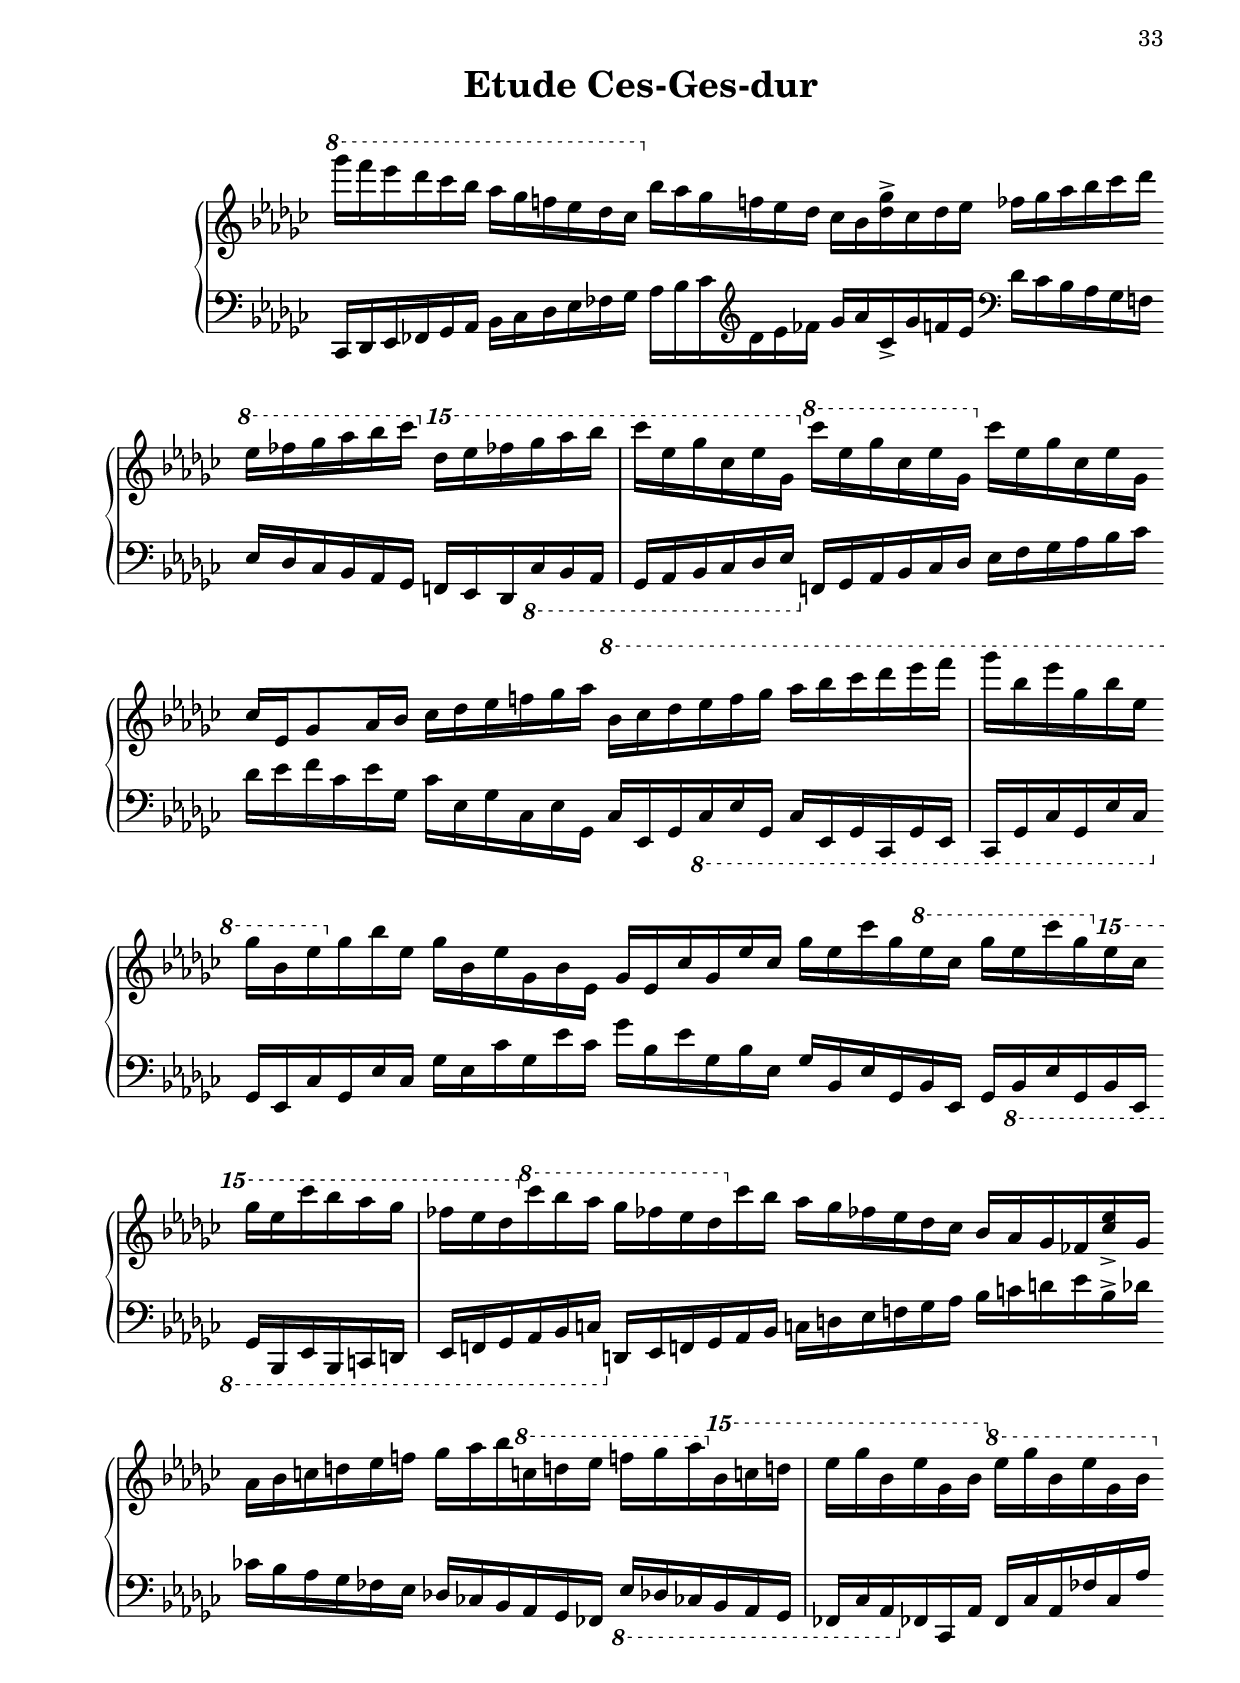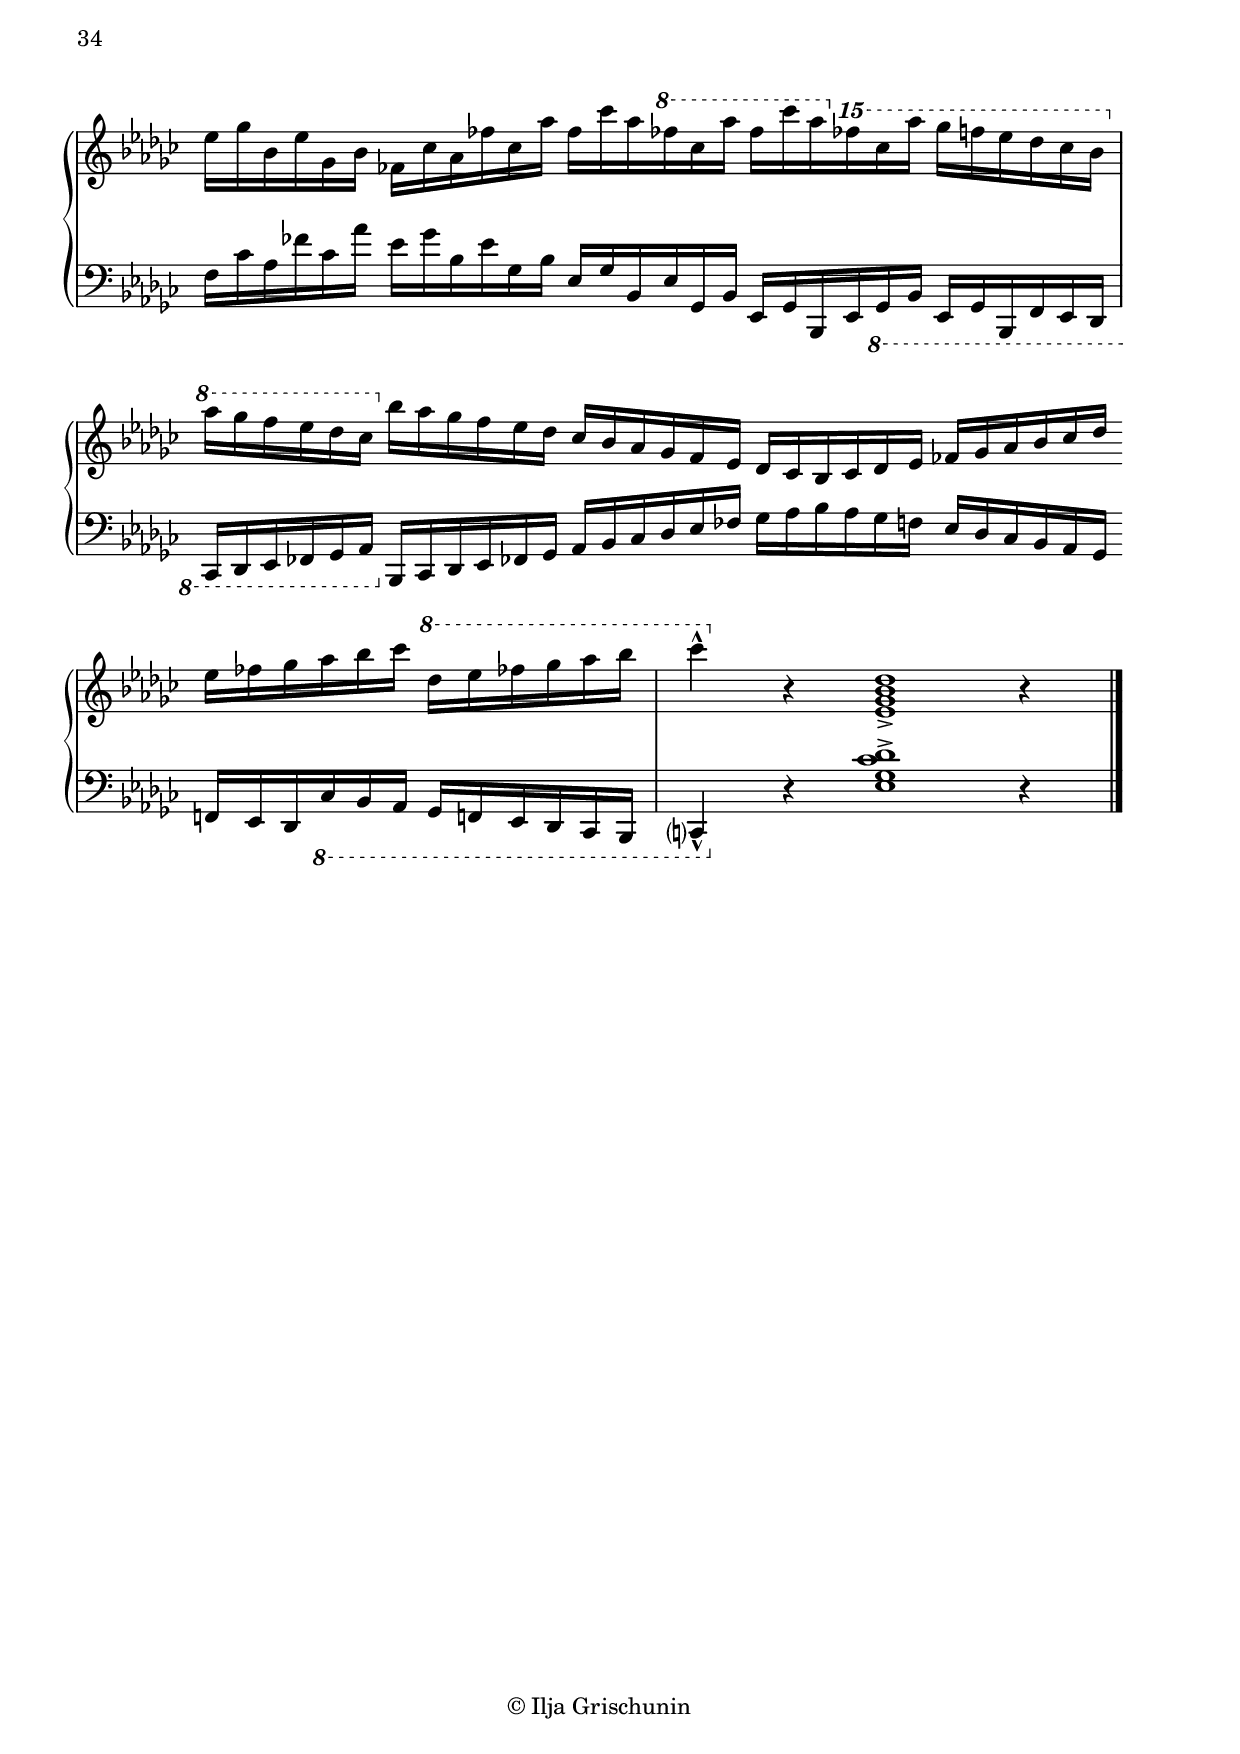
\version "2.19.15"

\language "deutsch"

\paper {
  #(set-paper-size "a4")
  top-system-spacing #'basic-distance = #15
  top-markup-spacing #'basic-distance = #5
  markup-system-spacing #'basic-distance = #5
  system-system-spacing #'basic-distance = #17
  score-system-spacing #'basic-distance = #20
  score-markup-spacing #'basic-distance = #20
  last-bottom-spacing #'basic-distance = #15
  %ragged-last-bottom = ##f
  %left-margin = 15
  %right-margin = 15
  two-sided = ##t
  inner-margin = 20
  outer-margin = 13
}

\layout {
  \context {
    \PianoStaff
    \consists #Span_stem_engraver
  }
  %ragged-last = ##t
  ragged-right = ##f
}

%%%%%%%%%%%%%%%%%%%%% INCLUDE %%%%%%%%%%%%%%%%%%%
globalOne = {
  \key b \major
}
%%%% PATTERNS RH %%%%%%%%%%%%%%%%%%%%%%%%%%%%%
RechtPartEins = {
  \cadenzaOn
  \small
  g''16[ f'' b'] f''[ es'' g']
}
RechtPartZwei = {
  \cadenzaOn
  \small
  g''16[ f'' b'] f''[ es'' a']
  g''[ f'' g'] f''[ es'' a']
}
RechtPartDrei = {
  \cadenzaOn
  \small
  es''16[ g'' f'' b'] b''[ a'' f'' c'']
}
RechtPartFier = {
  \cadenzaOn
  \small
  \repeat unfold 5 {es''[ g'' f'' b']}
}
%%%% FIN PATTERNS RH %%%%%%%%%%%%%%%%%%%%%%%%%%%%%

%%%% PATTERNS LH %%%%%%%%%%%%%%%%%%%%%%%%%%%%%
LeftPartEins = {
  \cadenzaOn
  \small
  b'16[ g' es' b]
}
LeftPartZwei = {
  \cadenzaOn
  \small
  b'16[ g' es' b g' f' b]
}
LeftPartDrei = {
  \cadenzaOn
  \small
  b'16[ <f' g'> es'] g'[ <es' f'> b]
}
%%%% FIN PATTERNS LH %%%%%%%%%%%%%%%%%%%%%%%%%%%%%
%%%%%%%%%%% RH %%%%%%%%%%%%
rechtsOne = {
  \override Staff.TimeSignature #'stencil = ##f
  \bar ".|:"\mark \markup {\circle 1}
  s4 \bar ":|.|:"
  \mark \markup {\circle 2}
  \repeat unfold 2 {\RechtPartEins}\bar ":|.|:"
  \mark \markup {\circle 3}
  \repeat unfold 7 {\RechtPartEins}\bar ":|.|:"
  \mark \markup {\circle 4}
  \repeat unfold 7 {\RechtPartZwei}\bar ":|.|:"
  \mark \markup {\circle 5}
  \repeat unfold 7 {\RechtPartDrei}\bar ":|.|:"\break
  \mark \markup {\circle 6}
  \repeat unfold 3 {\RechtPartDrei}\bar ":|.|:"
  \mark \markup {\circle 7}
  a''16[ g''  f'' c''] \RechtPartFier\bar ":|.|:"
  \mark \markup {\circle 8}
  h'''16[ a'''  g''' d'''] \RechtPartFier\bar ":|.|:"
  \mark \markup {\circle 9}
  e'''16[ d'''  c''' g''] \RechtPartFier\bar ":|.|:"
  \mark \markup {\circle 10}
  b'16[ <f' g'> es'] s \repeat unfold 2 {es''[ g'' f'' b']}\bar ":|.|:"
  \mark \markup {\circle 11}
  b'16[ <f' g'> es'] s \repeat unfold 2 {es''[ g'' f'' b']}\bar ":|.|:"
  \mark \markup {\circle 12}
  b'16[ <f' g'> es'] s \repeat unfold 2 {es''[ g'' f'' b']}\bar ":|.|:"
  \mark \markup {\circle 13}
  b'16[ <f' g'> es'] s h'''![ a''' g''' d'''] e'''![ d''' c''' g'']\bar "|"
  a''[ g'' f'' c''] s8 b'16[ <f' g'> es'] g'[ <es' f'> b]\bar ":|.|:"\break
  \mark \markup {\circle 14}
  <as' a''!>16[ c'' f'' ces''] \repeat unfold 2 {es''16[ g'' f'' b']}\bar ":|.|:"
  \mark \markup {\circle 15}
  <as'! a''!>16[ c'' f'' ces''] es''16[ g'' f'' b']
  \ottava #1
  \set Staff.ottavation = #"8"
  <f''' c''''>[ <e'''! h'''!>]
  \ottava #0
  es''!16[ g'' f'' b'] s f'''[ c''' b''!]\bar ":|.|:"
  \mark \markup {\circle 16}
  <as'! a''!>16[ c'' f'' ces''] es''16[ g'' f'' b']
  \ottava #1
  \set Staff.ottavation = #"8"
  <f''' c''''>[ <e'''! h'''!>]
  \ottava #0
  es''!16[ g'' f'' b'] s\bar "|"
  f'''[ c''' b''! a'' g'' f'' c''] d''[ c''] s es''[ g'' f'' b' a'!]\bar ":|.|:"
  \mark \markup {\circle 17}
  <as'! a''!>16[ c'' f'' ces''] \repeat unfold 3 {es''[ g'' f'' b'] es''[ c'' des'' ges'']}\bar ":|.|:"
  \mark \markup {\circle 18}
  \repeat unfold 7 {e''16[ a' cis''] fis''[ h' dis'']}\bar ":|.|:"
  \mark \markup {\circle 19}
  \repeat unfold 7 {g''16[ es'' b'] a''[ c'' f'']}\bar ":|.|:"
  \mark \markup {\circle 20}
  \repeat unfold 7 {\RechtPartZwei}\bar ":|.|:"
  \mark \markup {\circle 21}
  \repeat unfold 7 {\RechtPartEins}\bar ":|.|:"\break
  \mark \markup {\circle 22}
  \repeat unfold 2 {\RechtPartEins}\bar ":|.|:"
  \mark \markup {\circle 23}
  s4 \bar "|."
}
%%%%%%%% DYNAMIC %%%%%%%%%%
dynamicOne = {
  \override Hairpin.to-barline = ##f
}
%%%%%%%%%%% LH %%%%%%%%%%%%
linksOne = {
  \override Staff.TimeSignature #'stencil = ##f
  \bar ".|:"
  \LeftPartEins \bar ":|.|:"
  \repeat unfold 3 {\LeftPartEins}\bar ":|.|:"
  \repeat unfold 6 {\LeftPartZwei}\bar ":|.|:"
  \repeat unfold 3 {\LeftPartZwei}\bar "|"
  \repeat unfold 3 {\LeftPartZwei}\bar "|"
  \repeat unfold 3 {\LeftPartZwei}\bar "|"
  \repeat unfold 3 {\LeftPartZwei}\bar ":|.|:"
  \repeat unfold 4 {\LeftPartZwei}\bar "|"
  \repeat unfold 4 {\LeftPartZwei}\bar ":|.|:"
  \repeat unfold 2 {\LeftPartDrei}\bar "|"
  \repeat unfold 2 {\LeftPartDrei}\bar ":|.|:"
  \repeat unfold 2 {\LeftPartDrei}\bar "|"
  \repeat unfold 2 {\LeftPartDrei}\bar ":|.|:"
  \repeat unfold 2 {\LeftPartDrei}\bar "|"
  \repeat unfold 2 {\LeftPartDrei}\bar ":|.|:"
  \repeat unfold 2 {\LeftPartDrei}\bar "|"
  \repeat unfold 2 {\LeftPartDrei}\bar ":|.|:"
  \clef bass
  <<
    {
      \small
      s8.
      \change Staff = RH
      \stemDown
      g'16[
      \change Staff = LH
      \stemUp
      \clef treble
      <es' f'> b] b'[ <f' g'> es'] g'[ <es' f'> b]\bar ":|.|:"
    }
    \\
    {
      \small
      d'16[ c' b f] s2
    }
  >>
  \clef bass
  <<
    {
      \small
      s8.
      \change Staff = RH
      \stemDown
      g'16[
      \change Staff = LH
      \stemUp
      \clef treble
      <es' f'> b] b'[ <f' g'> es'] g'[ <es' f'> b]\bar ":|.|:"
    }
    \\
    {
      \small
      as16[ g f c] s2
    }
  >>
  \clef bass
  <<
    {
      \small
      s8.
      \change Staff = RH
      \stemDown
      g'16[
      \change Staff = LH
      \stemUp
      \clef treble
      <es' f'> b] b'[ <f' g'> es'] g'[ <es' f'> b]\bar ":|.|:"
    }
    \\
    {
      \small
      b,16[ as, ges, des,] s2
    }
  >>
  \clef bass
  <<
    {
      \small
      s8.
      \change Staff = RH
      \stemDown
      g'16[
      \change Staff = LH
      \stemUp
      \clef treble
      <es' f'> b] b'[ <f' g'> es'] g'[ <es' f'> b] g'[ <es' f'> b] g'[
      \change Staff = RH
      \stemDown
      <es' f'> b] s4.\bar ":|.|:"
    }
    \\
    {
      \small
      b,16[ as, ges, des,] s2 s4
      \clef bass
      d'16[ c' b f] as[ g f c]
    }
  >>
  \clef treble
  \repeat unfold 2 {\LeftPartDrei}\bar ":|.|:"
  \repeat unfold 2 {\LeftPartDrei}
  <<
    {
      \small
      b'16[ <f' g'>
      \change Staff = RH
      \stemDown
      es']
      \change Staff = LH
      \stemUp
      g'[ <es' f'> b]\bar ":|.|:"
    }
    \\
    {
      s8
      \clef bass
      \stemUp
      \small
      ces,16
      \clef treble
    }
  >>
  \repeat unfold 2 {\LeftPartDrei}
  <<
    {
      \small
      b'16[ <f' g'>
      \change Staff = RH
      \stemDown
      es']
      \change Staff = LH
      \stemUp
      g'[ <es' f'> b]
    }
    \\
    {
      s8
      \clef bass
      \stemUp
      \small
      ces,16
      \clef treble
    }
  >>
  \LeftPartDrei
  <<
    {
      \small
      \change Staff = RH
      \stemDown
      b'16[
      \change Staff = LH
      \stemUp
      <f' g'> es'] g'[ <es' f'> b]
    }
    \\
    {
      \clef bass
      \stemUp
      \small
      as,,16
      \clef treble
    }
  >>
  \repeat unfold 4 {\LeftPartZwei}\bar ":|.|:"
  \repeat unfold 6 {\LeftPartZwei}\bar ":|.|:"
  \repeat unfold 6 {\LeftPartZwei}\bar ":|.|:"
  \repeat unfold 3 {\LeftPartZwei}\bar "|"
  \repeat unfold 3 {\LeftPartZwei}\bar "|"
  \repeat unfold 3 {\LeftPartZwei}\bar "|"
  \repeat unfold 3 {\LeftPartZwei}\bar ":|.|:"
  \repeat unfold 6 {\LeftPartZwei}\bar ":|.|:"
  \repeat unfold 3 {\LeftPartEins}\bar ":|.|:"
  \LeftPartEins \bar "|."
}

globalTwo = {
  \key d \major
  \time 3/4
}
%%%%%%%%%%% RH %%%%%%%%%%%%
rechtsTwo = \relative {
  \clef treble
  \small
  \once\override Slur.positions = #'(1 . 1)
  d''4.( cis8 d e d cis h ais a gis ais2)
  <<
    {
      \small \stemDown c4( \stemUp h4. c8 dis f \stemDown <h, gis'>2.)
    }
    \\
    {
      \small s4 g2.( \hideNotes h)
    }
  >>
  <ais cis e ais>4.( g'8 <g, e'><e cis'><fis c'!>4)
  <<
    {
      \small
      cis'8( d fis e d4)
      \shape #'(
                 ((0 . 0) (0 . 0.5) (0 . 1) (0 . 1.8))
                 ((0 . 1) (0 . 0.5) (0 . 0) (0 . 0))
                 ) Slur
      \stemDown cis8( d e d e d cis d c a c! h h4) ais8( f'
      \stemUp e4. dis8 d4) d4.( cis8 c4)
    }
    \\
    {
      \small
      gis4( <ais cis>) <fis a>2. s2.*2 <fis a>2.<fis ais>2.
    }
  >>
  <<
    {
      \shape #'(
                 ((0 . -1) (0 . 0) (0 . 0) (0 . 0))
                 ((0 . 1) (0 . 0.5) (0 . 0) (0 . -0.5))
                 ) Slur
      \normalsize
      fis'2.( eis2 cis4 e!2.) dis2( h4 d!2.) cis4( g2) ais2( d4)
      \stemDown
      d4.( cis8 d e
      \stemUp
      d cis h ais a gis b2)
      \shape #'(
                 ((0 . 0) (0 . 0.5) (0 . 1) (0 . 1.8))
                 ((0 . 2) (0 . 1.5) (0 . 1) (0 . 0))
                 ) Slur
      \stemDown
      c4( h!4. c8 dis f <e gis>2.)
    }
    \\
    {
      \small
      h8 ais h cis d e d cis ais h fisis gis gisis ais c h ais h c h a gis g f fis! gis a ais h gis
      f e dis e his cis d e fis g fis \showStaffSwitch e
      \change Staff = LH
      \stemUp
      \normalsize
      fis2.^( g4 fis f) g!8^( fis f e es d cis2.) e2 d4
    }
  >>
  \shape #'(
                 ((0 . 0) (0 . 0) (0 . 0) (0 . 0))
                 ((0 . 2.2) (0.5 . 1.5) (0 . 1) (0 . 0.5))
                 ) Slur
  \normalsize
  b''4.( g8 e cis c2 b4 as2 g4 g2) as8( b c d es f g as b4)
  \once \override Script.script-priority = #100
  \once \override TextScript.extra-offset = #'(2 . -2)
  d2\trill^\markup { \teeny \flat } <ges,, es'>2.
  <<
    {
      as4.( a8 b c
      \stemDown
      d es f g as b c2. b as g\break
      \bar "||"
      \time 3/8
      \stemUp
      fis4) s8 s4.*14
    }
    \\
    {
      s2.*3 s4 <c f> q s <c e> q s <cis! es> q
      fis16 eis fis g a b c e, a cis,! fis d g b, c e fis g a d cis h g a h a fis g eis fis
      e! f e dis cis g c b a b c d e fis g a h a cis a g e cis h
      \stemUp
      b a g e d fis
      \stemDown
      g a h! d e g fis eis fis g a b c e, a cis,! fis a, d8^>
      cis16 d e fis d fis a d fis e
    }
  >>
  \normalsize
  e16-> d his cis gis a eis fis dis e his cis gis a h d fis a h cis e cis ais fis g fis e d cis h
  ais h cis d e gis h a cis e d cis h a g fis e d d g, b d fis g d'8->
  a16 e' fis, d' d, a' a, fis' fis, d' e, cis' g a g' cis, a' e cis' g e' h fis' a, d fis, a d, fis a, d fis, h a
  g e' h g' d h' g e' h g' h d, e a cis, g' a, fis' fis, d' d, a' a, fis' fis, d' d, a' a, fis'
  cis e h' dis a e' d! fis, h fis' g, cis a h g' b, d a' d cis h e, a g as ges cis, f es as\break
  \bar "||"
  %\once \override Slur.positions = #'(0 . -2)
  fis a, <d, fis> h'' e, <d a' cis> <cis b' d> e a cis <d h e> d cis fis, <gis, h> h' e, <d fis h d>
  eis' h <eis, gis cis> fis' <g, h d> a' ais <e, fis cis'> e' fis <fis, ais e'> h dis f, <g, h> h' <f, g dis'> h
  <gis h e> d'! fis h <h, d gis> cis' e b <cis, e> g' <e b' cis> d' e <cis, e ais> d cis' <ais, cis e g> fis'
  a! es <f, a> d' <a cis f> h' e <cis, g' b> e a <e g d'> cis' <d, fis a d> g cis, fis <fis, a e'> d
  a fis' eis fis a d cis ais h c cis d e dis e g fis f e d! cis a fis c' h! as f b g e
  r fis' f cis e dis d gis, a es' g, cis c fis, d' cis d dis e es d des f e es fis f e g fis
  f e es d cis c h b a as g fis f e es d cis c \clef bass h b a as g fis f8 r4\bar "|."
}
%%%%%%%% DYNAMIC %%%%%%%%%%
dynamicTwo = {
  \override Hairpin.to-barline = ##f
}
%%%%%%%%%%% LH %%%%%%%%%%%%
linksTwo = \relative {
  \clef treble
  <<
    {
      fis'2.^( \stemUp \normalsize eis2 cis4 e!2.)
      \clef bass
      dis2^( h4 d!2.)\stemUp \normalsize cis4^( g2)
      \clef treble
      ais d4^( h2) ais4^( gis'2) g4^( fis2) g4^( b,2) a4^( e'2.)
    }
    \\
    {
      r4
      <<
        \voiceTwo
        {
          \small d2
        }
        \\
        {
          \once \override NoteColumn.force-hshift = #0.2
          \small ais4( h)
        }
      >>
      \stemDown
      \small
      r4 gis_~ <gis h> r fis_~ <fis ais> r f_~ <f g>
      r4
      <<
        \voiceTwo
        {
          \small h2
        }
        \\
        {
          \once \override NoteColumn.force-hshift = #0.2
          \small eis,4( fis)
        }
      >>
      \small
      r4 dis( e) r eis( fis) r g( fis) r cis'( d) r his( cis) r eis,( fis) r h( ais)
    }
  >>
  \clef bass
  \stemNeutral
  \small
  h,,4 <ais'' d fis><h d fis> cis,, <h'' eis gis><a h eis> ais,, <c'' e! fis> <c e fis>
  g,, <h'' dis f> q fis,, <gis'' h d! fis!><gis h d fis> cis,, <e' g! ais><e g ais>
  fis,, <e'' fis ais c> q
  \clef treble
  \stemDown
  \once \override Slur.positions = #'(-2 . -2)
  \normalsize
  h'2.~( h4 cis d d2 g,4 h2.) h
  <<
    {
      e2. f2 fis4 <c e><d f><c e><b es>2.
      \clef bass
      <b e!> e4 f2 ces4.( b8 heses4) <c f>2.
    }
    \\
    {
      b2. as b(
      \once \override NoteColumn.force-hshift = #1.3
      as4 g2) ges2. <f b>2 <fes as>4 es2. <d as'>
    }
  >>
  \stemNeutral
  <g c fis>2.
  <<
    {
      \once \override NoteColumn.force-hshift = #0.4
      \normalsize
      des'4( dis e
      \stemDown
      f2. fis! g)
    }
    \\
    {
      b,2. s4 d8( b f4) s c'8( as e4) s h'8( g es4)
    }
    \\
    {
      \voiceOne
      g'2.
    }
  >>
  \stemNeutral
  \normalsize
  d,8 <a' b d>8. e16 a,8 <g' e'>8. g,16 des'8 <g b e>8. g,16 e'8 <g cis e>8. a16 d,8 <gis d' fis>8. a,16
  e8 <h'' e g>8. h,16 es,8 <g' cis! es>8. <es>16 a,8 <a' d>8. fis,16 a,8 <g'' a cis>8. e,16 g,8 <a'' b d>8. e,16
  e'8 <a d e>8. a,16 d8 <a' b d>8.  e16 a,8 <g' cis! e>8. g,16 fis8 <a' d fis>8. a,16 d8 <a' d fis>8. e16
  a,8 <a' cis g'>8. e16 a,8 <a' cis f g>8. a,16 d8 <a' d fis>8. a,16 fis8 <ais' e' fis>8. cis,16
  h8 <d' fis>8. fis,16 h,8 <gis' d' e>8. e,16 a8 <g'! cis e>8. e16 h8 <fis' h d>8. d16 g,8 <b' d>8. g16
  d8 <fis a d> e, fis <fis' a d> q e <g cis e> fis, g <a' cis e> q fis <a d fis> g, a <fis' a d> q
  g <h d> a, h <g' h d> q cis, <a' e' g> q d, <a' d fis> q r <d,fis> q cis <gis' h cis>8. a,16 e'8 <g! h d>8. h,16
  a8 <g' d' es>8. g,16 e8 <g' cis e!>8. a,16 es8 <b'' es f>8. ges16
  d, <fis' a> gis, a d fis
  g, <a'b d> a, b d fis
  h,,! <fis'' h! d> fis, h d gis
  cis,, <h'' cis eis> fisis, gis cis eis
  fis, <ais' cis fis> his, cis e! fis
  g, <g' h f'> h, dis e f
  gis, <h' d! fis!> h, d fis gis
  g,! <h' cis e> b, cis dis e
  fis, <ais' cis e> ais, his cis e
  f, <a' d> gis, a d f
  e, <a' cis e> g, a cis e
  d, <a'' d fis> a, d fis gis
  d,,8 <g''! a d><e fis h><d fis a><a d fis><g h e>
  <<
    {
      r <e' g a> r <fis gis h> r4 <fis a b>8 r <e g b><fis a d> r <e gis cis> r <f as c><f as ces>
      a4 gis8~ gis a
      \once \override Accidental #'extra-offset = #'(1 . 0)
      dis,~ dis! f4 h,4. b~ \hideNotes b
    }
    \\
    {
      <d, d'>4<cis cis'>8~ q <d d'><gis, gis'>~ q <b b'>4<e, e'>4.<es es'>
      <e'' g>8<dis fis><d f><cis e><c es>
      \once \override NoteColumn.force-hshift = #1.7
      \once \override Accidental #'extra-offset = #'(2.5 . 0)
      <h d!><b cis><a c><gis h>
      \once \override NoteColumn.force-hshift = #2
      \once \override Accidental #'extra-offset = #'(2.6 . 0)
      <g b><fis a><f as><e g><es ges><d f>
      \stemUp
      <cis e b'><c es a><h d as'><b des g><a c fis><gis h f'><g! b e>8 r4
    }
  >>
}

\version "2.19.15"

\language "deutsch"

%%%%%%%%%%% RH %%%%%%%%%%%%
rechtsThree = {
  \clef treble
  \key c \major
  \time 2/4
  \override Score.RehearsalMark.extra-offset = #'(4 . 2)
  \mark "Allegro"
  \set Staff.beatStructure = #'( 4)
  <as' h'>8^^ <e'! a'>^> <f' as'>^> <fis' g'>^^
  <g' as'> <b dis'>4^> <fis' g'!>8
  <cis' d'!> <es' a'>^> <e' f'> <d'! g'!>
  <a' b'>^> q^> q4^> \break
  <e'' f''>8 <a' b'>4^> r8
  <cis'' d''>^> <fis' c''> <g' as'> <f' des''>^>
  <ais' h'> <dis' g'> <gis' a'> <f' c''>^>
  <f' ges'> <dis' a'> <cis' e'> <d' es'>^>~
  q <dis' ges'>4.^> |\break
  <cis'' d''>8^> <fis' c''> <g' as'> <f' des''>^>
  <ais' h'> <dis' g'> <gis' a'> <f' c''>^>
  <f' ges'> <dis' a'> <cis' e'> <d' es'>^>~
  q <ges' d''>4^> <his' cis''>8
  <h'! c''!> <a' es''>^> <ais' h'> <g'! d''!>
  <gis' a'!>^^ <dis' e'> <d' g'> <ais' h'>^>
  <g' d''> <f' ges'>^> <dis' g'> <c'' des''>^>
  <d'! h'> <dis' e'> <a'b'>^> q
  <c'' des''>^^ q^^ <ais' des''!>4^^
  <as' h'>8\noBeam^^ <b dis' e' a'>^> <h d' f' as'>^> <c' des' fis' g'>^^
  <h' c''>^^ q^^ <a' c''>4^^
  <c'' des'' e'' f''>8^^ q^^ q4^^
  <f'' ges''>8 <c'' des''>4^> <e'' f''>8
  <h' c''> <des'' g''!>^> <d'' es''> <c'' f''>
  <g'' as''>^> q^> q4^> \break
  <d'''! es'''>8 <g'' as''>4^> r8
  <h'' c'''>^> <e'' b''> <f'' ges''> <es'' ces'''>^>
  <gis'' a''> <cis'' f''> <fis'' g''!> <es'' b''>^>
  <dis'' e''!> <cis'' g''> <h' d''> <c'' des''>^>~ q <cis'' e''>4.^>
  <h'' c'''>8^> <e'' b''> <f'' ges''> <es'' ces'''>^>
  <gis'' a''> <cis'' f''> <fis'' g''> <es'' b''>^>
  <dis'' e''!> <cis'' g''> <h' d''> <c'' des''>~
  q <e'' c'''>4-> <ais'' h''>8
  <a''! b''> <g'' des'''>^> <gis'' a''> <f'' c'''>
  <fis'' g''!>^^ <cis'' d''> <c'' fis''> <gis'' a''>^>
  <f'' c'''> <dis'' e''>^> <cis'' f''> <ais'' h''>^>
  <c''! a''!> <des'' es''> <g'' as''>^> <g''! as''>
  <ais'' h''>^^ q^^ <gis'' ais'' h''>4^^
  <ges'' a''!>8\noBeam^^ <as' cis'' d'' g''>
  <a' c'' es'' ges''> <b' ces'' e'' f''>^^
  <a'' b''>^^ q^^ <g'' as'' b''>4^^
  <ais'' h'' d'''! es'''>8^^ <ais'' h'' d''' es'''>^^ q4^^ r2
  r8 <gis' a'>4^> <h' c''>8
  <dis'' e''>^> <fis' d''> <ais' h'> <e' c''>^> \break
  <f'! d''!> <f'' ges''> <dis'' e''> <gis' a'>^>~
  q <d' b'>4^> <des' a'>8 <a' b'>4^^ q^^ q^^ q^^
  \set Staff.beatStructure = #'( 3)
  \override Beam.breakable = ##t
  <f' b'>8 <fis' g'> <a d'> <gis' a'>[
  \break
  <cis' fis'> <c' des'>] <es' gis'>[ <e' f'>
  <g c'>] <fis' g'>[ <h e'> <ais h>] <cis' fis'> <d' es'> <f ais> <e' f'>[
  <a d'> <gis a>] <h e'>[ <c' des'> <dis gis>] <d'! es'>[ <g c'> <fis g>]
  \break
  d'[ cis' c'] h[ b a]
  \clef bass
  as[ g | ges] f[ e es] %\break
  <cis d>4.-> <cis' d'>8->~ q4 <cis d>-^ \bar "||"
  \break
  \clef treble
  \time 3/4
  \override Slur.positions = #'(1 . 1)
  \override TextScript.extra-offset = #'(-4 . 0)
  as'2.^\markup {\italic {P.S.Lento}}( es''8 a'!) r4 as'8 r
}
%%%%%%%% DYNAMIC %%%%%%%%%%
dynamicThree = {
  \override Hairpin.to-barline = ##f
}
%%%%%%%%%%% LH %%%%%%%%%%%%
linksThree = {
  \clef bass
  \key c \major
  \time 2/4
  <e, f,>8-^\noBeam <b es'>[-> <h d'>-> <c' des'>]-> |
  \set Score.baseMoment = #(ly:make-moment 1 8)
  \set Score.beatStructure = #'( 4 )
  \stemDown
  \repeat unfold 45 {<dis,>8 <e f> <h,, c,> <dis ges>}
  <dis,>8 <e f>\stemNeutral <h,,! c,>4-^ |q-^ q-^
  \set Score.beatStructure = #'( 3 )
  \override Beam.breakable = ##t
  <b, ces>8 <g, c> <d, es,> <a, d>[
  <fis, g,> <des, ges,>] <gis, a,>[ <f, b,>
  <c, des,>] <g, c>[ <e, f,> <h,, e,>]
  <fis, g,>[ <es, as,> <ais,, h,,>] <f, b,>[
  <d, es,> <a,, d,>] <e, f,>[ <des, ges,>
  <gis,, a,,>] <es, as,>[ <c, des,> <g,, c,>]
  es[ d des] c[
  ces b,] heses,[ as,
  f,] e,[ es, d,] <g, as,>4.-> <g as>8->~ q4 <g, as,>-^
  \clef treble
  \time 3/4
  <b g'>8( <a h ges'> <as c' f'> <g cis' e'> <ges d' es'> <f a d'>
  <e! b des'> <es h c'>) r4
  \clef bass
  <d b ces'>8 r \bar "|."

}

\version "2.19.15"
%\version "2.18.0"

\language "deutsch"

%%%%%%%%%%%%%%%%%%%%%%%%%%%%%%%%%%%%%%%%%%%%%%%%%%%%
rechtsFour = \relative {
  \clef treble
  \key c \major
  \time 12/16
  \override Score.RehearsalMark.extra-offset = #'(4 . 2)
  \mark "Lento"
  \set Staff.beatStructure = #'( 4)
  \override Staff.TimeSignature #'stencil = ##f
  \override DynamicLineSpanner.staff-padding = #3
  <<
    {
      s2. s r4 <a' a'>
      \once \override NoteColumn.force-hshift = #-1.3
      <e e'><c c'><a a'>
      \once \override NoteColumn.force-hshift = #-1.3
      <g g'><d' d'>2 s4 s2.
      <fis fis'>4<gis gis'>
      \once \override NoteColumn.force-hshift = #-1
      <e' e'><cis cis'>2.~ q2 cis'4 <dis, dis'><eis eis'> cis'
      <his, his'>2 cis'4<dis, dis'><eis eis'><fis fis'>
      <gis gis'>2. s2 s8.
      \autoBeamOff
      \stemDown
      \crossStaff {\small f,!16~}
      \autoBeamOn
      \stemUp
      \tiny
      f4
    }
    \\
    {
      \small
      \stemUp
      r8 e'16 d~ d4 e16 d8.
      r8 e16 d~ d4  e16 d8.
      \stemDown
      r8
      e16 d^~ d4
      \once \override NoteColumn.force-hshift = #-0.1
      e16 d8.
      r8
      e16 d^~ d4
      \once \override NoteColumn.force-hshift = #-0.1
      e16 d8.
      r8
      e16 d^~ d4
      %\once \override NoteColumn.force-hshift = #1
      e16 d8.
      r8 e16 d!^~ d4 e16 d8.
      r8 e16 d!^~ d4 e16 d8.
      r8 d16 cis~ cis4 d16 cis8.
      r8 d16 cis~ cis4 d16 cis8.
      r8 dis16 cis~ cis4 dis16 cis8.
      r8 dis16 cis^~ cis4 dis16 cis8.
      r8 dis16 cis~ cis4 dis16 cis8.
      r8 cis16 his^~ his4 \stemUp cis16 his8.
      r8 cis16 his~ his4 cis16 his8.
      \autoBeamOff
      \stemDown
      \crossStaff {f16 s8.}
      \autoBeamOn
    }
  >>
  \stemUp
  a4 e c a g d'2. R2. fis4 gis e' cis2.^~ cis!2 cis4 dis eis cis his2 cis4 dis eis fis gis2.
  \small
  \repeat unfold 2 {fis4 s d16 cis8.}
  <<
    {
      \small
      fis,4 \change Staff = "LH" f,! \change Staff = "RH" b''
      s2.*2 a4\rest \normalsize d' a f d c g'2. a,4\rest des'4. as8
    }
    \\
    {
      \small
      s4 b,,16 des s8 s8
      \autoBeamOff
      \stemDown
      \crossStaff {g,!16}
      \autoBeamOn
      s16
      \stemUp
      \repeat unfold 2 {s8 a'16 g~ g4 a16 g8.}
      \stemDown
      \repeat unfold 3 {s8 a16 g~ g4 a16 g8.}
      s8 a16 ges~ ges4 a16 ges8.
    }
  >>
  \cadenzaOn
  <<
    {
      \ottava #1
      \set Staff.ottavation = #"8"
      \small
      s4 d'16[(
      es]) \repeat unfold 4 {s d[( es])} s d\laissezVibrer
    }
    \\
    {
      a!16[ c h' as d,]
      a!16[-\markup {
        \with-dimensions #'(0 . 0) #'(1.5 . 0)
        \box
        \with-dimensions #'(-1.5 . 45) #'(0 . 14)
        %\pad-to-box #'(25 . 10) #'(25 . 10)
        {\italic "ripetere con smorzamento"}
        %\null
      }
      c h' as! d,]
      a!16[ c h' as! d,]
      a!16[ c h' as! d,]
    }
  >>
  \cadenzaOff
  \bar "|."
}
%%%%%%%%%%%%%%%%%%%%%%%%%%%%%%%%%%%%%%%%%%%%%%%%%%%%
linksFour = \relative {
  \clef bass
  \key c \major
  \time 12/16
  \set Timing.beatStructure = #'(2 4 3 3)
  \override Staff.TimeSignature #'stencil = ##f
  <<
    {
      \repeat unfold 2 {
        \small
        \stemDown
        \change Staff = "RH" f'16[ e] f \change Staff = "LH" f,, b c' f, b
        \change Staff = "RH"
        c' \change Staff = "LH" b,, f' d'
      }
      \repeat unfold 3 {
        \small
        \stemDown
        f16[ e] f f,, b c' f, b
        \change Staff = "RH"
        \once \override NoteColumn.force-hshift = #0.1
        c' \change Staff = "LH" b,, f' d'
      }
      \stemDown
      \change Staff = "RH" e16[ dis] \once\showStaffSwitch \change Staff = "LH" e gis,, e' c' gis e'
      \change Staff = "RH"
      \once \override NoteColumn.force-hshift = #0.2
      c' \change Staff = "LH" h,,! gis' d'!
      e16[ dis] e gis,, e' c' gis e'
      \change Staff = "RH"
      \once \override NoteColumn.force-hshift = #0.2
      c' \change Staff = "LH" h,, gis' d'!
      e16[ dis] e e,, a h' e, a
      \change Staff = "RH"
      \once \override NoteColumn.force-hshift = #0.2
      h' \change Staff = "LH" a,, e' cis'
      e16[ dis] e e,, a h' e, a
      \change Staff = "RH"
      \once \override NoteColumn.force-hshift = #0.2
      h' \change Staff = "LH" a,, e' cis'
      eis16[ disis] eis eis,, cis' a' eis cis'
      \change Staff = "RH"
      \once \override NoteColumn.force-hshift = #0.2
      a' \change Staff = "LH" a,, eis' h'
      eis16[ disis] eis eis,, cis' a' eis cis'
      \change Staff = "RH"
      \once \override NoteColumn.force-hshift = #0.2
      a' \change Staff = "LH" a,, eis' h'
      eis16[ disis] eis eis,, cis' a' eis cis'
      \change Staff = "RH"
      \once \override NoteColumn.force-hshift = #0.2
      a' \change Staff = "LH" a,, eis' h'
      dis16[ cisis] dis gis,, dis' ais' gis dis'
      \change Staff = "RH"
      %\once \override NoteColumn.force-hshift = #0.1
      ais' \change Staff = "LH" dis,, his' eis
      \change Staff = "RH" dis16[ cisis] dis \change Staff = "LH" gis,, dis' ais' gis dis'
      \change Staff = "RH"
      %\once \override NoteColumn.force-hshift = #0.1
      ais' \change Staff = "LH" dis,, his' \once \tiny \parenthesize eis
      \set Timing.beatStructure = #'(4 2 3 3)
      \repeat unfold 3 {
        d,! a'! b \change Staff = "RH" c! \change Staff = "LH" \stemUp f,, d'
        \stemDown b f' c' b \change Staff = "RH" <f' e'><c' d>\change Staff = "LH"
      }
      e,, gis b \change Staff = "RH" c \change Staff = "LH" \stemUp gis, e'
      \stemDown c gis' d' c \change Staff = "RH" <gis' e'><h! d>\change Staff = "LH"
      e,, gis b \change Staff = "RH" c \change Staff = "LH" \stemUp gis, e'
      \stemDown c gis' d' c \change Staff = "RH" gis' <h! d>\change Staff = "LH"
      e,, a h! \change Staff = "RH" e \change Staff = "LH" \stemUp e,, cis'
      \stemDown a e' h' a \change Staff = "RH" <e' d'><h' cis>\change Staff = "LH"
      e,, a h \change Staff = "RH" e \change Staff = "LH" \stemUp e,, cis'
      \stemDown a e' h' a \change Staff = "RH" <e' d'><h' cis>\change Staff = "LH"
      eis,, a h \change Staff = "RH" eis \change Staff = "LH" \stemUp eis,, cis'
      \stemDown a e' h' a \change Staff = "RH" <eis' dis'><h' cis>\change Staff = "LH"
      eis,, a h! \change Staff = "RH" eis \change Staff = "LH" \stemUp eis,, cis'
      \stemDown a e' h' a \change Staff = "RH" <eis' dis'><h' cis>\change Staff = "LH"
      eis,, a h \change Staff = "RH" eis \change Staff = "LH" \stemUp eis,, cis'
      \stemDown a e' h' a \change Staff = "RH" <eis' dis'><h' cis>\change Staff = "LH"
      fis, cis' \change Staff = "RH" d e \change Staff = "LH" \stemUp a,, fis'
      \stemDown d[ a' e'] \change Staff = "RH" d a' e' \change Staff = "LH"
      \set Timing.beatStructure = #'(2 4 3 3)
      \repeat unfold 2 {
        \change Staff = "RH" <f,! fis'>16[ e] f \change Staff = "LH" f,, b h'! f b
        \change Staff = "RH"
        h'! \change Staff = "LH" h,, fis' e'
      }
      \set Timing.beatStructure = #'(4 4 4)
      \change Staff = "LH" e,, g'
      \change Staff = "RH" c e
      \change Staff = "LH" f, g,
      \change Staff = "RH" b' a' b'[
      \change Staff = "LH" cis,,, gis'
      \change Staff = "RH" <dis'e>]
      \set Timing.beatStructure = #'(2 4 3 3)
      \repeat unfold 2 {
        \small
        \stemDown
        \change Staff = "RH" b'16[ a] b \change Staff = "LH" b,, es
        \change Staff = "RH" f'
        \change Staff = "LH" b,
        \change Staff = "RH" es f'
        \change Staff = "LH" es,, b'
        \change Staff = "RH" g'
      }
      \repeat unfold 3 {
        \change Staff = "RH" b16[ a]
        \once \override NoteColumn.force-hshift = #0.2
        b \change Staff = "LH" b,, es
        \change Staff = "RH" f'
        \change Staff = "LH" b,
        \change Staff = "RH" es
        \once \override NoteColumn.force-hshift = #0.2
        f'
        \change Staff = "LH" es,, b'
        \change Staff = "RH" g'
      }
      \change Staff = "RH" b16[ a]
      \once \override NoteColumn.force-hshift = #0.2
      b \change Staff = "LH" h,,! es
      \change Staff = "RH" f'
      \change Staff = "LH" h,! es
      \change Staff = "RH"
      \once \override NoteColumn.force-hshift = #0.2
      f'
      \change Staff = "LH" d,, b'
      \change Staff = "RH" e!
    }
    \\
    {
      \small
      b,,2. s b s s b s s a s s s s gis
      \repeat unfold 5 {s8. b16~ b2}
      \repeat unfold 5 {s8. a16~ a2} s8. d16~ d2
      b2. b \stemUp e2 s4 \stemDown
      es,2. s es s s <e! e'!> f'1 s4
    }
  >>
}
%%%%%%%%%%%%%%%%%%%%%%%%%%%%%%%%%%%%%%%%%%%%%%%%%%%%

\version "2.19.15"
%\version "2.18.0"

\language "deutsch"

%%%%%%%%%%%%%%%%%%%%%%%%%%%%%%%%%%%%%%%%%%%%%%%%%%%%
globalFive = {
  \time 3/4
  \key e \minor
}
%%%%%%%%%%%%%%%%%%%%%%%%%%%%%%%%%%%%%%%%%%%%%%%%%%%%
rechtsFive = \relative {
  \clef treble
  R2.
  \clef bass
  \repeat tremolo 6 {a,16^( dis,}
  \repeat tremolo 6 {a' d,!}
  \repeat tremolo 4 {b' cis,} b' f b f')
  <as, as'>8-> <g g'>-^~ q2~ q2.
  \clef treble
  <<
    {
      gis'''2( a4 h2.)
    }
    \\
    {
      <h, e>4( <his dis><cis e> h2 <ais cis>4)
    }
    \\
    {
      \voiceFour
      s2. e'4 dis s
    }
  >>
  R2.
  \clef bass
  r8 f,-. d-. h-. gis-. f-. d-. h-. gis-. f-. d-. h-. b4-. r2
  \break
  \once \override Slur.positions = #'(2 . 1)
  \repeat tremolo 6 {c'16^( fis,}
  \repeat tremolo 6 {c' f,!}
  \repeat tremolo 6 {des' e,}
  \repeat tremolo 6 {es' a,}
  \repeat tremolo 6 {es' as,}
  \repeat tremolo 6 {fes' g,}
  \repeat tremolo 6 {fis' his,}
  \repeat tremolo 6 {fis' h,!}
  \repeat tremolo 6 {g' ais,)}
  <h h'>8-> <b b'>-^~ q2~ q2.
  \clef treble
  s2.*2
  c'16 c' cis, cis' d, d' dis, dis' e, e' f, f'
  <fis,! fis'!>8-> <fis fis'>16-> q-> \times 2/3 {q8-> q-> q->} q8-> q->
  \break
  q2-^ <g e' g>4->
  <a cis a'>2(<h gis' h>4<cis fis cis'>2.)
  <<
    {
      g'
    }
    \\
    {
      <cis, cis'>2^(<h h'>4)
    }
  >>
  <fis' ais fis'>2.
  <<
    {
      s4 e'( d) <e, cis'>(<d h'><cis a'>)<cis a'>2
    }
    \\
    {
      f4\rest <f a>2
      \once\override NoteColumn.force-hshift = #1.2
      g2.
      \once\override NoteColumn.force-hshift = #1.6
      g4( fis)
    }
  >>
  <c e a><h e gis>2<b e g>4->~ q2.
  \clef bass
  R2.
  \once \override Slur.positions = #'(2 . 2)
  \repeat tremolo 6 {a,,16^( dis,}\repeat tremolo 6 {a' d,!}\repeat tremolo 6 {b' cis,}
  \repeat tremolo 6 {c'^^ c,}\repeat tremolo 6 {c' c,}<h h'>8->) r r2
  \repeat tremolo 6 {a'16^( dis,}\repeat tremolo 6 {a' d,!)}
  \break
  b'8( cis16 g e' b g' cis, b' e, cis' g
  \clef treble
  e' b g' cis, b' e, cis' g e' b g' cis,)
  <<
    {
      \stemDown <his_~ gis'~>2.( q <h! fis'><ais eis'>\stemUp dis)
    }
    \\
    {
      s2.*4 gis,4( g <fis h>)
    }
  >>
  R2.
  \clef bass
  \repeat tremolo 6 {gis,,16^( cisis,}
  \repeat tremolo 6 {gis' cis,!}
  \repeat tremolo 4 {a' his,} a' e a e')
  <g, g'>8 <fis fis'>~ q2~ q2. r4 \repeat tremolo 4 {g16 g'}
  \repeat tremolo 4 {fis,16 fis'}\repeat tremolo 2 {c16 c'}
  \repeat tremolo 6 {h,16 h'} R2.*2
  r8 gis,16-- h-- e-- gis-- h-- e--
  \clef treble
  gis16-- h-- e-- gis~\afterGrace gis!2.\startTrillSpan {fis16[(\stopTrillSpan gis]} a4)
  \clef bass
  <cis,,, e a>2-> r8 g16-- b-- cis-- g'-- b-- cis--
  \clef treble
  g'-- b--cis-- g'~
  \afterGrace g2.\startTrillSpan {fis16[(\stopTrillSpan g]} a4)
  \clef bass
  <dis,,, fis h>2 r8 fis,16-- a-- dis-- fis-- a-- dis--
  \clef treble
  <<
    {      
      \stemDown
      fis-- a-- dis-- fis~\afterGrace fis!2.\startTrillSpan {\stemUp eis16[_(\stopTrillSpan fis]}
      %\stemUp
      gis2.)^( a4 h4. a8 g!2.) a2( g4 es f4. es8 d4 es4. des8 ces2.)
    }
    \\
    {
      s4 s2. r4 <gis h><a cis><h dis><cis e>2 d4 <g, h><a cis><h d>< cis e>2
      <g b>4<a c!>2<f b>4<fes g>2 <es as>2.
    }
  >>
  R2.*2
  \clef bass
  \repeat tremolo 6 {a,,16^( dis,}\repeat tremolo 6 {a' d,!}
  \repeat tremolo 6 {b' cis,}\repeat tremolo 2 {h'! h,}
  \repeat tremolo 4 {gis' gis'}\repeat tremolo 4 {g,! g'}\repeat tremolo 2 {d d'}
  c, c' des, des'
  \clef treble
  f, f' a, a' c, c' f, f')<as, c as'>2.<fes' ces' fes>4<f b f'>2<des b' des>2.
  <<
    {
      b'2
    }
    \\
    {
      <es, es'>4<f f'>
    }
  >>
  <g! es' g!>
  <<
    {
      dis'2.
    }
    \\
    {
      <g, g'>2<fis fis'>4
    }
  >>
  <e h' e>2.
  dis'16 dis, cis' cis, h' h, a' a, g' g, f' f,
  dis' dis, cis' cis, h' h, a' a, g' g, f' f, <g h dis>4-^<dis'' a' c dis>2->
  \clef bass
  \repeat tremolo 6 {a,,16^( dis,}
  \repeat tremolo 6 {a' d,!}
  \repeat tremolo 4 {b' cis,} b' f b f')
  <as, as'>8-> <g g'>-^~ q2~ q2.
  \clef treble
  <<
    {
      h'''4\rest gis4.( a8 h2.)
    }
    \\
    {
      h,4( <his dis><cis e> h2 <ais cis>4)
    }
    \\
    {
      \voiceFour
      e'8\rest e s2 e4 dis s
    }
  >>
  R2.
  \clef bass
  r8 f,-. d-. h-. gis-. f-. d-. h-. gis-. f-. d-. h-. b4-. r2
  \clef treble
  <<
    {
      h''''2( c4<d, d'>2) r4
    }
    \\
    {
      <d g>4(<dis fis><e g> g fis) r
    }
  >>
  R2.
  \clef bass
  r8 as,-. f-. d-. ces-. as-. f-. d-. ces-. as-. f-. d-. des4-. r2
  r8 ces'''-. as-. f-. d-. ces-. as-. f-. d-. ces-. as-. f-. e4-.
  \clef treble
  r8 <gis'' gis'>16->^\sf q-> q8.-> q16-> q2-^ r4
  \clef bass
  <<
    {
      d,2\rest
    }
    \\
    {
      \hideNotes \repeat unfold 8 {g16}\unHideNotes
    }
  >>
  <<
    {
      \once \override Slur.positions = #'(2 . 2)
      f,16( c' a' es'
      \clef treble
      f4 g2 \stemDown <f a d>2.)
    }
    \\
    {
      s4 <b, d>2<e! cis'>4 s2.
    }
  >>
  <fis! a cis>-^
  <<
    {
      e'2.
    }
    \\
    {
      b4( a2)
    }
  >>
  <gis fis'>2.
  <<
    {
      g'2.
    }
    \\
    {
      c,4( b2)
    }
  >>
  <a f'>4<b g'><c a'><fis! a>2.<g b><fis a>~ q2 r4 R2.<fis a>->(<g b><fis a>)
  \repeat unfold 2 {\repeat tremolo 6 {d16 e}}
  \once \override Hairpin #'extra-offset = #'(1 . 7.7)
  \repeat tremolo 6 {cis-^\> e\!}
  \repeat tremolo 2 {h d}\repeat tremolo 2 {c es}\repeat tremolo 2 {cis e}
  \repeat tremolo 2 {d f}\repeat tremolo 2 {dis fis}
  <<
    {
      \repeat tremolo 2 {e g}\repeat tremolo 6 {fis a}
    }
    \\
    {
      b,4( d2.)->
    }
  >>
  R2. \clef bass R2.
  <<
    {
      \repeat tremolo 6 {a,,16 dis,}
      \repeat tremolo 6 {a' d,!}
      \repeat tremolo 6 {b' cis,}
    }
    \\
    {
      r4 gis'-> g-> fis-> f-> e-> dis-> d-> dis->
    }
  >>
  <h! e h'!>4-^ r2 <g' e'>2.->\fermata \bar "|."
}
%%%%%%%%%%%%%%%%%%%%%%%%%%%%%%%%%%%%%%%%%%%%%%%%%%%%
dynamicFive = {
  \override Hairpin.to-barline = ##f
  \override Hairpin.minimum-length = #10
  s2\sf\> s8 s8\pp s2.*3 s2.\sf s4.\< s\> s2.*2\mf s2\sf\> s8 s8\pp
  s2.*2 s2\sf\> s4\pp
  s2 s4^\markup {\italic {poco cresc sempre}} s2.*2
  s2\sf\> s4\p s2.*2 s2\> s8 s8\! s2.*2
  s2.*5\ff s2.\sf s2\> s4\! s2.*7\p s2.\< s2.\f s2\sf\> s4\pp
  s2.*3\< s2\sf\> s4\p s2.\< s2\sf\> s4\pp s2.*2 s4. s4.^\markup {\italic cresc}
  s2. s2.\ff s2.*3\> s2.\p s2.\> s2.*3\pp s2.\sf
  s4\< s16 s8.\> s s16\! s4 s2\< s4. s4.\> s2.
  \once \override DynamicText #'extra-offset = #'(1 . 0)
  s2.*2\ppp
  s4. s4.\< s2.\> s4 s2\p s4. s4.\< s2.\> s4 s2\p s4. s4.\< s2.\> s2 s4\!
  s2\< s4\! s2\> s4\! s2\< s4\! s2\> s8 s8\! s2 s4^\markup {\italic dim} s2.*2
  s2\sf\> s8 s8\pp s2 s4\< s2. s2 s4\! s4\f s2\< s4 s2\> s4 s4\< s8. s16\!
  s2.*6\ff s4 s2\> s2 s8 s8\! s4\sf s2\ff s2\sf\> s4\pp s2.*2
  s2\sf\> s8 s8\! s4.\< s8\> s8. s16\! s2.*2 s2\sf\> s8 s8\pp s2.*5
  s2\sf\> s4\pp s2.*2 s2\sf\> s4\pp s2.*2 s2\sf\> s4\pp s2\ff\> s4\p
  s2 s4\sf s\f s2\< s2.\! s2\sf\> s8. s16\! s2.*2\mf s2.\< s2 s8 s8\!
  s2.*3\> s2 s4\! s2.
  \once \override DynamicText #'extra-offset = #'(0.5 . 0)
  s2.*3\pp
  \once \override DynamicText #'extra-offset = #'(1 . 0)
  s2.\ppp s2\sf\> s8 s8\! s2.
  \once \override DynamicText #'extra-offset = #'(0.5 . 0)
  s2\mp s4^\markup {\italic cresc} s2. s2.\ff\> s2 s8 s8\mp s2\sf\> s4\pp
}
%%%%%%%%%%%%%%%%%%%%%%%%%%%%%%%%%%%%%%%%%%%%%%%%%%%%
linksFive = \relative {
  \clef bass
  \repeat tremolo 6 {e,,16-^ e'}
  \repeat unfold 4 {\repeat tremolo 6 {e, e'}}
  e, e' dis, dis' d, d' cis, cis' d, d' dis, dis'
  \repeat unfold 5 {\repeat tremolo 6 {e, e'}}
  \repeat tremolo 6 {g,!-^ g'!}
  \repeat unfold 3 {\repeat tremolo 6 {g, g'}}
  \repeat tremolo 6 {b,-^ b'}
  \repeat unfold 2 {\repeat tremolo 6 {b, b'}}
  \repeat tremolo 6 {cis,-^ cis'}
  \repeat unfold 2 {\repeat tremolo 6 {cis, cis'}}
  e, e' dis, dis' d, d' dis, dis' e, e' f, f' fis, fis' g, g' gis, gis' a, a' b, b' h, h'
  c, c' cis, cis' 
  \override TextScript.extra-offset = #'(-1 . 12)
  d,-\markup {\italic cresc} d' dis, dis' e,
  \change Staff = RH e'
  \change Staff = LH f,
  \change Staff = RH f'
  \change Staff = LH fis,
  \change Staff = RH fis'
  \change Staff = LH g,
  \change Staff = RH g'
  \change Staff = LH gis,
  \change Staff = RH gis'
  \change Staff = LH a,
  \change Staff = RH a'
  \change Staff = LH b,
  \change Staff = RH b'
  \change Staff = LH h,
  \change Staff = RH h'
  \change Staff = LH
  \repeat tremolo 6 {e,,,,-^ e'}
  \repeat tremolo 6 {h-^ h'}\repeat tremolo 2 {h, h'}
  \repeat tremolo 4 {b, b'}
  a, a' e e' a, a' cis, cis' e, e' a, a'
  \clef treble
  \repeat tremolo 4 {h, h'}\repeat tremolo 2 {a, a'}
  \repeat tremolo 6 {e e'}\repeat tremolo 6 {dis, dis'}\repeat tremolo 6 {d, d'}
  \clef bass
  \repeat tremolo 6 {b,, b'}
  b, b' a, a' as, as' g, g' fis, fis' f, f' e, e' dis, dis' d, d' cis, cis' c, c' h, h'
  b, b' a, a' as, as' g, g' fis, fis' f, f'
  \repeat tremolo 6 {e,-^ e'}
  \repeat unfold 3 {\repeat tremolo 6 {e, e'}}
  \repeat tremolo 6 {dis,-^ dis'} \repeat tremolo 6 {dis, dis'}
  \repeat tremolo 6 {e,-^ e'}
  \repeat unfold 2 {\repeat tremolo 6 {e, e'}}
  <<
    {
      cis2.-^
    }
    \\
    {
      \repeat tremolo 6 {e,16 e'}
    }
  >>
  \repeat tremolo 6 {e,16 e'}\repeat unfold 10 {\repeat tremolo 6 {dis, dis'}}
  dis, dis' d, d' cis, cis' c, c' cis, cis' d, d' \repeat tremolo 6 {dis, dis'}
  \repeat tremolo 2 {dis, dis'}\repeat tremolo 2 {a a'}\repeat tremolo 2 {gis, gis'}
  \repeat unfold 8 {\repeat tremolo 6 {e, e'}}
  \repeat unfold 3 {\repeat tremolo 6 {dis, dis'}}
  \repeat tremolo 6 {e, e'}\repeat tremolo 6 {fis, fis'}
  \repeat tremolo 6 {g, g'}\repeat tremolo 6 {a, a'}
  \repeat tremolo 6 {b, b'}\repeat tremolo 6 {c, c'}
  \repeat tremolo 6 {ces, ces'}\repeat tremolo 6 {h, h'}
  \repeat tremolo 6 {e,,16-^ e'}
  \repeat unfold 4 {\repeat tremolo 6 {e, e'}}
  \repeat tremolo 2 {e, e'}\repeat tremolo 2 {b b'}\repeat tremolo 2 {a, a'}
  f, f' e, e' es, es' d, d' des, des' c, c' as8 es16 es' as, as' es es' c c' es, es'
  \clef treble
  as, as' ces, ces' \repeat tremolo 2 {es, es'}\repeat tremolo 2 {d, d'} ges,8\noBeam
  \clef bass
  des,,,16 des' ges, ges' des des' b b' des, des'
  \clef treble
  \repeat tremolo 4 {ces ces'}\repeat tremolo 2 {b, b'} fis8\noBeam
  \clef bass
  h,,,16 h' fis fis' h, h' dis, dis' fis, fis'
  \repeat tremolo 4 {a, a'}\repeat tremolo 2 {gis, gis'}
  \override TrillSpanner #'(bound-details right padding) = #4
  \once \override TrillSpanner #'extra-offset = #'(0 . -0.6)
  \once \override DynamicText #'extra-offset = #'(0 . 1.6)
  \once \override Hairpin #'extra-offset = #'(0 . 3.7)
  c,!2.\startTrillSpan\sp\<
  \once \override TrillSpanner #'extra-offset = #'(0 . -7)
  \once \override DynamicText #'extra-offset = #'(0 . -1)
  \once \override Hairpin #'extra-offset = #'(0 . 2.7)
  c,!\startTrillSpan\sp\<
  \repeat tremolo 2 {fis,16\stopTrillSpan\! fis'}
  \repeat tremolo 2 {fis,, fis'}\repeat tremolo 2 {f, f'}
  \repeat tremolo 6 {e,-^ e'}
  \repeat unfold 3 {\repeat tremolo 6 {e, e'}}
  e, e' dis, dis' d, d' cis, cis' d, d' dis, dis'
  \repeat unfold 2 {\repeat tremolo 6 {e, e'}}
  \repeat tremolo 6 {e,-^ e'}
  \repeat unfold 2 {\repeat tremolo 6 {e, e'}}  
  \repeat unfold 3 {\repeat tremolo 6 {g, g'}}
  \repeat tremolo 6 {g,-^ g'}
  \repeat unfold 2 {\repeat tremolo 6 {g, g'}}
  \repeat tremolo 6 {b,-^ b'}
  \repeat unfold 2 {\repeat tremolo 6 {b, b'}}
  \repeat tremolo 6 {cis,-^ cis'}\repeat tremolo 6 {eis,, eis'}
  \repeat unfold 3 {\repeat tremolo 6 {f, f'}}
  cis8 fis,!16 fis'! cis cis' fis, fis' a, a' cis, cis'
  \clef treble
  \repeat unfold 2 {\repeat tremolo 6 {d fis}}
  \repeat unfold 2 {\repeat tremolo 6 {d f}}
  \repeat tremolo 6 {d e}\repeat tremolo 6 {d es}\repeat tremolo 6 {d e}
  \repeat tremolo 6 {d e}\repeat tremolo 4 {d e} d( e fis a)
  \repeat tremolo 6 {d e}\repeat tremolo 6 {d es}\repeat tremolo 6 {d e}
  R2.
  \clef bass
  \repeat tremolo 6 {b,,,16-^ b'} b, b' a, a' b, b' h, h' c, c' cis, cis'
  \repeat tremolo 2 {d, d'}\repeat tremolo 2 {c, c'}\repeat tremolo 2 {b, b'}
  \repeat tremolo 2 {a, a'}\repeat tremolo 2 {as, as'}\repeat tremolo 2 {g, g'}
  \repeat unfold 2 {\repeat tremolo 6 {fis, fis'}}
  \repeat tremolo 6 {f,-^ f'}\repeat unfold 3 {\repeat tremolo 6 {e, e'}}
  e,4-^ r2 <e h' e>2.->\fermata \bar "|."
}
%%%%%%%%%%%%%%%%%%%%%%%%%%%%%%%%%%%%%%%%%%%%%%%%%%%%

\version "2.19.15"
%\version "2.18.0"

\language "deutsch"

%%%%%%%%% SCRIPTS %%%%%%%%%
makeOctaves =
#(define-music-function (parser location arg mus)
   (integer? ly:music?)
   #{<<
     \withMusicProperty #'to-relative-callback
     #(lambda (m p)
        (let ((mu (ly:music-property m 'element)))
          (ly:music-transpose mu (ly:make-pitch (- arg) 0 0))
          (ly:make-music-relative! mu p)
          (ly:music-transpose mu (ly:make-pitch arg 0 0)))
        p)
     \transpose c' $(ly:make-pitch arg 0 0) $mus
     $mus
     >>
   #})

pocoCr =
#(make-music 'CrescendoEvent
   'span-type 'text
   'span-text "poco cresc.")
pocoDim =
#(make-music 'CrescendoEvent
   'span-type 'text
   'span-text "poco dimin.")

slash =
#(define-music-function (parser location ang stem-fraction protrusion)
   (number? number? number?)
   (remove-grace-property 'Voice 'Stem 'direction) ; necessary?
   #{
     \once \override Stem #'stencil =
     #(lambda (grob)
        (let* ((X-parent (ly:grob-parent grob X))
               (is-rest? (ly:grob? (ly:grob-object X-parent 'rest))))
          (if is-rest?
              empty-stencil
              (let* ((ang (degrees->radians ang))
                     ; We need the beam and its slope so that slash will
                     ; extend uniformly past the stem and the beam
                     (beam (ly:grob-object grob 'beam))
                     (beam-X-pos (ly:grob-property beam 'X-positions))
                     (beam-Y-pos (ly:grob-property beam 'positions))
                     (beam-slope (/ (- (cdr beam-Y-pos) (car beam-Y-pos))
                                   (- (cdr beam-X-pos) (car beam-X-pos))))
                     (beam-angle (atan beam-slope))
                     (stem-Y-ext (ly:grob-extent grob grob Y))
                     ; Stem.length is expressed in half staff-spaces
                     (stem-length (/ (ly:grob-property grob 'length) 2.0))
                     (dir (ly:grob-property grob 'direction))
                     ; if stem points up. car represents segment of stem
                     ; closest to notehead; if down, cdr does
                     (stem-ref (if (= dir 1) (car stem-Y-ext) (cdr stem-Y-ext)))
                     (stem-segment (* stem-length stem-fraction))
                     ; Where does slash cross the stem?
                     (slash-stem-Y (+ stem-ref (* dir stem-segment)))
                     ; These are values for the portion of the slash that
                     ; intersects the beamed group.
                     (dx (/ (- stem-length stem-segment)
                           (- (tan ang) (* dir beam-slope))))
                     (dy (* (tan ang) dx))
                     ; Now, we add in the wings
                     (protrusion-dx (* (cos ang) protrusion))
                     (protrusion-dy (* (sin ang) protrusion))
                     (x1 (- protrusion-dx))
                     (y1 (- slash-stem-Y (* dir protrusion-dy)))
                     (x2 (+ dx protrusion-dx))
                     (y2 (+ slash-stem-Y
                           (* dir (+ dy protrusion-dy))))
                     (th (ly:staff-symbol-line-thickness grob))
                     (stil (ly:stem::print grob)))

                (ly:stencil-add
                 stil
                 (make-line-stencil th x1 y1 x2 y2))))))
   #})

slashI = {
  \slash 50 0.6 1.0
}

slashII = {
  \slash 45 0.5 0.8
}

%%%%%%%%%%%%%%%%%%%%%%%%%%%%%%%%%%%%%%%%%%%%%%%%%%%%
globalSechs = {
  \override Staff.TimeSignature #'stencil = ##f
  \key a \major
  \time 8/4
}
%%%%%%%%%%% RH %%%%%%%%%%%%
rechtsSechs = \relative {
  \override Staff.TimeSignature #'stencil = ##f
  \key a \major
  \time 8/4
  \clef treble
  \override Score.RehearsalMark.extra-offset = #'(4 . 2)
  \mark "Lustig"
  %\override Score.SpacingSpanner.strict-note-spacing = ##t
  %\set Score.proportionalNotationDuration = #(ly:make-moment 1/8)
  %\set Staff.printKeyCancellation = ##f
  \acciaccatura {\slashI fis''16 gis} <d e a>2-- e4-.
  \times 2/3 {cis8( dis cis} h4-.)
  \times 2/3 {h8( cis h} a4-.)
  \acciaccatura dis,8 e4-.
  \acciaccatura {\slashII fis'16 gis} <cis, a'>4-.
  <a h e>-. \times 2/3 {cis8( d! cis} h4-.)
  \times 2/3 {a8( h gis} e4-.)\acciaccatura h'8 a4-.
  <h' cis e a>-^
  <<
    {
      a2 e4 \times 2/3 {cis8( dis cis} h4)
      \times 2/3 {h8( cis h} <d,! a'>4)
    }
    \\
    {
      d' cis h8 gis a4 fis gis s
    }
  >>
  \acciaccatura dis8 <cis e>4
  <cis' a'><a h e>
  <<
    {
      \times 2/3 {cis8( d! cis} <fis, h>4-.)
      \times 2/3 {a8( h gis} <d e>4-.)
      \acciaccatura h'8 a4 a\rest
      \stemDown
      cis-.
      \stemUp
      gis_.
    }
    \\
    {
      gis s e s
      \stemUp
      \shape #'(
                 ((-1 . -2) (-.5 . -5) (-1.5 . 1) (.5 . 0))
                 ((0 . 0) (0 . -1) (0 . -2) (-.5 . -2.5))
                 ) Slur
      cis4^(
      \once\showStaffSwitch
      \change Staff = LH
      \stemDown
      h
      \stemUp
      a^.) h-.
      \change Staff = RH
    }
  >>
  \times 2/3 {fis'8( gis fis} e4-.) h'
  \times 2/3 {dis,8( e dis} cis4)<dis' gis h dis>->(
  <e fis h e>-^) cis-.\times 2/3 {gis8( a gis}
  e4-.) fis-. h-. r2
  <<
    {
      \makeOctaves #1 {
        a'2 e4 \times 2/3 {cis8 dis cis} h4
        \times 2/3 {h8 cis h} a4 e
      }
    }
    \\
    {
      \shape #'((-.5 . 1) (1 . 4) (0 . 5) (0 . 1)) Slur
      \override NoteColumn.force-hshift = #1.3
      e''8^( d e cis h gis a4
      \override NoteColumn.force-hshift = #1.5
      a8 fis
      \override NoteColumn.force-hshift = #1.3
      gis4 e8 d
      \override NoteColumn.force-hshift = #1.5
      d cis)
    }
  >>
  <<
    {
      a'4 <h, e>
    }
    \\
    {
      \revert NoteColumn.force-hshift
      <cis a'>8 a~ a4
    }
  >>
  \times 2/3 {cis8( d! cis} h4-.)
  \times 2/3 {a8( h gis} e4-.)\acciaccatura h'8 a4-. r
  \bar "||"
  \time 4/4
  \override Score.RehearsalMark.extra-offset = #'(4 . 1)
  \mark \markup {
    \fontsize #-1
    \concat {
      \smaller \note #"4." #1
      \smaller " = "
      \smaller \note #"8" #1
    }
  }
  <cis a'>16-. q8-. <h gis'>16 r8 <gis' e'>--
  r16 <fis d'>8-- q16( <e cis'>8-.) <d h'>-.
  <cis a'>16-. q8-. <h gis'>16~ q8 <a fis'>-. <gis e'>-. r r4
  <cis a'>16-. q8-. <h gis'>16 r8 <gis' e'>--
  r16 <fis d'>8-- q16( <e cis'>8-.) <d h'>-.
  <cis a'>-- q16-. <h gis'>16~ q8 <d h'>-. <cis a'>-. r r4
  <a cis a'>8.( <e cis' e>16) r4 r16
  \acciaccatura fis'8 <fis d'>8.---><e cis'>8-. <d h'>-.
  <a cis a'>8.( <e cis' e>16) r4 r16
  \acciaccatura fis'8 <fis d'>8.---><e cis'>8-. <d h'>-.
  <a cis a'>8.( <e cis' e>16) r4 r16
  <cis' a'>8-- q16( <d h'>8)-. <h gis'>-.
  <a cis a'>8.( <e cis' e>16) r4 r16
  \acciaccatura fis'8 <fis d'>8.---><e cis'>8-. <d h'>-.
  <a cis a'>8.( <e cis' e>16) r4 r16
  \acciaccatura fis'8 <fis d'>8.---><e cis'>8-. <d h'>-.
  <e cis'>8-. <cis a'>16( <d h'>~ q8)<h gis'><cis a'>-. r r4
  \break
  \bar "||"
  \time 8/4
  \override Score.RehearsalMark.extra-offset = #'(4 . -0.2)
  \mark "A tempo"
  \override Fingering.staff-padding = #'()
  e'8[-\markup {\italic legato} a,
  d
  -\tweak X-offset #-1
  -\tweak Y-offset #4.5 
  -5 
  cis] a[ e h'-5 a]
  fis-2 gis a h cis d
  \tuplet 3/2 4 {
    e8 h a cis a e
    \override TupletNumber #'transparent = ##t
    h' e, d a' d, h cis d-1 e fis gis a
    h cis
    \ottava #1
    \set Staff.ottavation = #"8"
    d e fis gis a d, gis fis e h cis d-1 e fis gis a h cis d
    e a, d-5 cis a e h'-5 a gis fis e d-3
    \ottava #0
    cis h a-4 e h gis'-3 a-1 h cis
    \ottava #1
    \set Staff.ottavation = #"8"
    d e fis gis a e fis gis a h a e a e d
    \ottava #0
    a e' d a e d' a e d-2 a' e-3 cis-2 d e fis gis a h cis
    \ottava #1
    \set Staff.ottavation = #"8"
    d e fis gis a e a h d, cis-2 a' fis h, cis-3 e
    \ottava #0
    h a cis e, a h d, fis a gis e
  }
  a8-. r <cis,, e a>2\fermata r1.
  \bar "|."
}
%%%%%%%%%%% LH %%%%%%%%%%%%
linksSechs = \relative {
  \override Staff.TimeSignature #'stencil = ##f
  \key a \major
  \time 8/4
  \clef bass
  %\set Staff.printKeyCancellation = ##f
  \grace {s8}
  a,4-. e'-. h'-. cis-. dis( e)-. a,-. e-.
  a,-. e'-. h'-.
  \acciaccatura d,,8 d'4-. cis-. h-. a-. a,-^
  a'4 e' h' cis dis( e) a, e a, e' h'
  \acciaccatura d,,8 \makeOctaves #1 {d4 cis h a} r
  e''2 <dis h'>4-. <cis h'>-. <h h'>-.
  \times 2/3 {dis8( e dis} cis4) h->(
  e,-^)<a' e'>-.<e h'>-.<gis cis>-.<h dis>-.
  <<
    {
      e
    }
    \\
    {
      <a, e'>8-. gis-.
    }
  >>
  dis( e) cis-. h-.
  \makeOctaves #-1 {a4_( e' h' cis dis e a, e)}
  a,_(-. e'-. h')-. \acciaccatura d,,8 d'4-. cis-. h-. a-.
  \acciaccatura {\slashII h16 e,} a,4-.
  \bar "||"
  \time 4/4
  \set Staff.pedalSustainStyle = #'mixed
  \repeat unfold 10 {
    a'8\sustainOn <h' cis e>16 fis,~\sustainOff fis8 e--
    r8. <fis' a>16( <gis h>8-.) <e d'>-.
  }
  \bar "||"
  \repeat unfold 6 {
    a,4-. e'-. h'-.
    <<
      {
        d2( dis4 e)
      }
      \\
      {
        a,4( h cis h)
      }
    >>
    r
  }
  <a, e' h'>2\fermata r1.
  \bar "|."
}
%%%%%%%%%%%%D%%%%%%%%%%%%
dynamicSechs = {
  \override DynamicTextSpanner.style = #'none
  \override Hairpin.to-barline = ##f
  \override Hairpin.extra-offset = #'(0 . -0.5)
  s1*4\p s\f s1\pp\< s\! s4 s1\pp s4 s2\< s1*2\ff
  s1\dim s2. s4\ppp s1*4\mf s1\sf s1\sf s1\sf s1*3\sf
  s1*9 s2.
  \override Hairpin.extra-offset = #'(0 . 0.5)
  s4\> s1 s2. s4\! s1*2
}

\version "2.19.15"
%\version "2.18.0"

\language "deutsch"

globalSchau = {
  \override Staff.TimeSignature.stencil = ##f
  \time 3/4
  \key e \minor
}

rechtsSchau = \relative {
  \override Score.RehearsalMark.extra-offset = #'(4 . 2)
  \mark "Presto"
  \clef treble
  \override Fingering.staff-padding = #'()
  \partial 4
  <e'' fis \tweak font-size #-2 g>4(
  <dis e \tweak font-size #-2 a \tweak font-size #-2 b>-.) r2
  \repeat unfold 2 {
    r2 <e fis \tweak font-size #-2 g>4(
    <dis e \tweak font-size #-2 a \tweak font-size #-2 b>-.) r2
  }
  r2 <e fis \tweak font-size #-2 g>4(
  \break
  <dis e \tweak font-size #-2 a \tweak font-size #-2 b>-.) r2
  \repeat unfold 8 {
    r2 <e fis \tweak font-size #-2 g>4(
    <dis e \tweak font-size #-2 a \tweak font-size #-2 b>-.) r2
  }
  \change Staff = LH
  \repeat unfold 8 {
    r2 <e fis \tweak font-size #-2 g>4(
    <dis e \tweak font-size #-2 a \tweak font-size #-2 b>-.) r2
  }
  \clef bass
  r4
  \change Staff = RH
  r8 <d e a>4.<a d e><d e g><d fis a><d g h><e a d>2<es g es'>4
  <f f'>2<es b' es>4<f a f'>2
  <e fis \tweak font-size #-2 g>4(
  <dis e \tweak font-size #-2 a \tweak font-size #-2 b>-.) r2
  \repeat unfold 7 {
    r2 <e fis \tweak font-size #-2 g>4(
    <dis e \tweak font-size #-2 a \tweak font-size #-2 b>-.) r2
  }
  \bar ".|:"
  r2 <e fis \tweak font-size #-2 g>4(
  <dis e \tweak font-size #-2 a \tweak font-size #-2 b>-.) r2
  \bar ":|."
}

dynamicSchau = {
  s4\ppp s2.*39 s4 s2\ff s2.*4 s2\> s4\pp s2.*8 s4
  \once \override TextScript.extra-offset = #'(-3 . 0)
  s2-\markup {\italic poco a poco diminuendo}
  s2.*4
  \once \override DynamicText.X-offset = #0.5
  s2.*2\ppp s2 s4-\markup {\italic morendo}
}

linksSchau = \relative {
  \clef bass
  \override Fingering.staff-padding = #'()
  \partial 4 r4 R2.*6
  \override TextScript.extra-offset = #'(2 . 3)
  <e,, e'>8-\markup {\italic legato} fis' h e <fis a> <g f'>
  \clef treble
  <<
    {
      \override Fingering.staff-padding = #'()
      h8 e f_3 fis g a_3 h! a g_1 fis f e
      dis_5 e f fis g a h! a g fis f e
    }
    \\
    {
      h4 s2 s2. dis4 s2 s2.
    }
  >>
  dis8 e f fis g a h! a g fis f e
  dis e f fis g a h! a g fis f e
  <<
    {
      cis e f fis g a h! a g fis f e
      c e f fis g a h! a g fis f e
      h e_3 f a g fis
    }
    \\
    {
      cis4 s2 s2. c4 s2 s2. h4 s2
    }
  >>
  f'8_1 e dis d_1 cis c h e dis d cis_3 c h fis' g h
  \change Staff = RH
  e fis
  \ottava #1
  \set Staff.ottavation = #"8"
  h-1 e f-1 fis g a h!-5 a g fis f e-3
  \repeat unfold 3 {dis e f fis g a h! a g fis f e}
  cis e f fis g a h! a g fis f e c e f fis g a h! a g fis f e 
  h e-2 f a-5 g fis f e-1 dis-4 d cis c-1 h-2 e-4 dis d-1 cis-3 c 
  h-1 e fis g-1 h c
  \break
  e4
  \ottava #0
  \change Staff = LH
  d,,,,,8[ a' e'] d[ e a d] e,[ a d e] a,[ d e a,] e'[ 
  d a e] d'[ a e d] a'[ e d a] e'[ d a d,] e'[ a, d,]
  <e, e'>8 fis' h e <fis a> <g f'>
  \clef treble
  <<
    {
      \override Fingering.staff-padding = #'()
      h8 e f fis g a h! a g fis f e
      dis e f fis g a h! a g fis f e
    }
    \\
    {
      h4 s2 s2. dis4 s2 s2.
    }
  >>
  dis8 e f fis g a h! a g fis f e
  dis e f fis g a h! a g fis f e
  <<
    {
      cis e f fis g a h! a g fis f e
      c e f fis g a h! a g fis f e
      h e f a g fis
    }
    \\
    {
      cis4 s2 s2. c4 s2 s2. h4 s2
    }
  >>
  e2 r4 R2.*2
}

\version "2.19.15"

\language "deutsch"

globalSchnee = {
  \override Staff.TimeSignature #'stencil = ##f
  \time 4/4
  \key b \major
}

rechtsSchnee = \relative {
  \override Score.RehearsalMark.extra-offset = #'(4 . 2)
  \mark "Presto"
  \clef treble
  R1*2 g''32( a g f16) g32( a g f16) g32( a g f16) g32( a g f16) g32( a g f~ f) g32( a g f16) g32( a g f16)
  g32( a g f16) g32( a g f16) g32( a g f16) g32( a g f16) g32( a g f16) g32( a g f~ f) g32( a g f16)
  g32( a g f16) g32( a g f16)
  <<
    {
      e'2( d) d( c) c( b) d( c) b
      \repeat unfold 2 {<g, e'>4( <ges es'>)}
    }
    \\
    {
      g'32( a g f16) g32( a g f16) g32( a g f16) g32( a g f16) g32( a g f~ f) g32( a g f16) g32( a g f16)
      g32( a g f16) g32( a g f16) g32( a g f16) g32( a g f16) g32( a g f16) g32( a g f16) g32( a g f16)
      g32( a g f16) g32( a g f16) g32( a g f16) g32( a g f16) g32( a g f16) g32( a g f16) g32( a g f~ f)
      g32( a g f16) g32( a g f16) g32( a g f16) g32( a g f16) g32( a g f2)
      \repeat unfold 2 {\tuplet 6/4 4 {g,16 c b h a b ges c b h a b}}
    }
  >>
  <cis, fis g h> 8.. fis'32 <cis h' d>4-> <b f' des'>2
  <<
    {
      \repeat unfold 2 {<g e'>4( <ges es'>)}
      \repeat unfold 2 {<ces g'>4( <b ges'>)}
    }
    \\
    {
      \tuplet 6/4 4 {g16 c b h a b ges c b h a b}
      \override TupletNumber #'transparent = ##t
      \tuplet 6/4 4 {g16 c b h a b ges c b h a b}
      \override TupletNumber #'transparent = ##f
      \tuplet 7/4 4 {ces16 c des d es e f b, f' e es d des c}
      \override TupletNumber #'transparent = ##t
      \tuplet 7/4 4 {ces16 c des d es e f b, f' e es d des c}
    }
  >>
  <e, g>4( <es ges>16.) ces'32 <f c'!>8-> <e, g>4( <es ges>16.) ces'32 <f c'!>8->
  <<
    {
      \repeat unfold 4 {gis,4( fis)} <h gis'>4( <a fis'>) <h gis'>(
      \override TupletNumber #'transparent = ##t
      \tuplet 10/8 {<a fis'>32) gis g fis f e dis d cis c}
      g'8 a b4 g8 a b4
    }
    \\
    {
      \override TupletNumber #'transparent = ##t
      \repeat unfold 3 {\tuplet 7/4 4 {h,16 c cis d dis e eis fis  eis e dis d cis c}}
      \tuplet 7/4 {h16 c cis d dis e eis}
      \tuplet 10/8 {fis32 gis a h cis dis e eis fis g}
      \tuplet 7/4 4 {h,16 c cis d dis e eis a, eis' e dis d cis c h c cis d dis e eis}
      s4
      \repeat unfold 2 {\tuplet 6/4 4 {h,16 c cis d es e f e es d cis c}}
    }
  >>
  \override TupletNumber #'transparent = ##t
  \tuplet 6/4 {h c cis d es e} \tuplet 7/4 {f fis g gis a b h} c4-> r4 R1
  des32( es des ces16) des32( es des ces16) des32( es des ces16) des32( es des ces16) des32( es des ces16)
  des32( es des ces16) des32( es des ces16) des32( es des ces16) des32( es des ces16) des32( es des ces16)
  des32( es des ces16) des32( es des ces16) des32( es des ces~ ces) des32( es des ces16) des32( es des ces16)
  des32( es des ces16)
  <<
    {
      s8 as'16 s16. ges16 s16. f16 s16. b16 s16. as16 s16. ges16 s16. f16 s16. fes16 s16. ces'16 s16.
      b16 s16. as16 s16. ges16 s16. f16 s16. fes16 s16. ces'16 s8
      b2( as) as( ges) ges( fes) as( ges) fes4 ges8 as
    }
    \\
    {
      des,32^( es des ces) as' des,32^( es des ces) ges' des32^( es des ces) f des32^( es des ces) b'
      des,32^( es des ces) as' des,32^( es des ces) ges' des32^( es des ces) f des32^( es des ces) fes
      des32^( es des ces) ces' des,32^( es des ces) b' des,32^( es des ces) as' des,32^( es des ces) ges'
      des32^( es des ces) f des32^( es des ces) fes des32^( es des ces) ces' des,32^( es des ces16)
      des32( es des ces16) des32( es des ces16) des32( es des ces16) des32( es des ces16) des32( es des ces16)
      des32( es des ces16) des32( es des ces16) des32( es des ces16) des32( es des ces16) des32( es des ces16)
      des32( es des ces16) des32( es des ces16) des32( es des ces~ ces) des32( es des ces16) des32( es des ces16)
      des32( es des ces16) des32( es des ces16) des32( es des ces16) des32( es des ces16) des32( es des ces16)
      des32( es des ces16) des32( es des ces16) des32( es des ces16) des32( es des ces16) des32( es des ces16)
      des32( es des) ces4 <b es>4
    }
  >>
  <f' b>2\fermata \bar "|."
}

dynamicSchnee = {
  \override Hairpin.to-barline = ##f
  s1*8\pp s2 s2\< s1*9\f s2. s4\> s s2.\pp
}

linksSchnee = \relative {
  \clef treble
  \repeat unfold 2 {\times 4/6 {es''16 e es d cis d}}
  \override TupletNumber #'transparent = ##t
  \override TupletBracket #'bracket-visibility = ##f
  \repeat unfold 16 {\times 4/6 {es16 e es d cis d}}
  <<
    {
      \repeat unfold 16 {
        \override TupletNumber #'transparent = ##t
        \override TupletBracket #'bracket-visibility = ##f
        \times 4/6 {es16 e es d cis d}
      }
      \times 4/6 {g,16 f e es d des}
    }
    \\
    {
      b'2~ b a~ a as~ as ges~ ges ~ges16 s8.
    }
  >>
  \clef bass
  c,32 ces b a as g fis f
  \override TupletNumber #'transparent = ##f
  \repeat unfold 2 {\tuplet 7/4 4 {e16 f fis g as a b ces b a as g fis f}}
  <<
    {
      ces32 e f fis g as a b
      \stemDown
      ces b a as g fis f e
      \stemUp
      b e f fis g as a b
    }
    \\
    {
      \override Slur.positions = #'(-1 . -3)
      ces,4( s b)
    }
  >>
  \tuplet 7/4 4 {ces'16 b a as g fis f}
  \tuplet 7/4 4 {e16 f fis g as a b ces b a as g fis f}
  \override TupletNumber #'transparent = ##t
  \repeat unfold 5 {\tuplet 7/4 4 {e16 f fis g as a b ces b a as g fis f}}
  \repeat unfold 6 {\tuplet 7/4 4 {e16 f fis g gis a ais h ais a gis g fis f}}
  \repeat unfold 2 {\tuplet 10/8 4 {e32 f fis g gis a b h c cis d cis c h b a gis g fis f}}
  \tuplet 5/4 4 {e16 f fis g gis b gis g fis f} e32 b' \clef treble es e f fis g gis
  \repeat unfold 15 {\tuplet 6/4 {a16 b a as g as}}
  <<
    {
      \override TupletNumber #'transparent = ##t
      \repeat unfold 25 {\tuplet 6/4 {a16 b a as g as}}
      \tuplet 6/4 {a16 b a as g as~} as!2
    }
    \\
    {
      es2 e f ges f e1 es d c
      \override TupletNumber #'transparent = ##t
      \tuplet 7/4 {<ces es fes>16 c des d es e f} ges32 g as a b ces c des
    }
  >>
  d2\fermata
}

\version "2.19.15"

\language "deutsch"

top = \change Staff = "RH"
bot = \change Staff = "LH"

rechtsHdur = \relative {
  \clef treble
  \key h \major
  \override Staff.TimeSignature.stencil = ##f
  r16 h' cis dis h ais fis' h, gis e' cis dis h fis cis' h
  \bar ".|:"
  fis h cis dis h ais fis' h, gis e' cis dis h fis cis' h
  \bar ":|."
  \mergeDifferentlyDottedOn
  <<
    {
      e,16 ais h gis fis h dis, dis' cis fis, h gis cis, ais' fis dis
      h cis dis e
    }
    \\
    {
      \dotsUp
      e4. dis cis4 h
    }
  >>
  fis'16 gis ais h cis dis e fis gis ais h cis
  dis cis h ais gis fis e dis e fis gis ais h cis dis e
  fis gis fis e dis cis h ais gis ais h cis dis e fis gis
  \ottava #1
  \set Staff.ottavation = #"8"
  ais h-5 ais gis fis e dis cis h cis dis e fis gis ais h
  cis dis cis h ais-3 h-5 ais gis fis gis fis e dis e dis cis
  h1 <h dis gis h>2 <fis h e fis>4
  \ottava #0
  <dis fis h dis><h dis fis h><ais dis fis ais>2 <gis h e gis>4
  <fis h cis fis>1
  fis16 gis ais h cis dis e dis cis h cis dis e fis gis ais
  h fis gis ais
  \ottava #1
  \set Staff.ottavation = #"8"
  h cis dis e fis gis ais h cis dis e dis
  \bar "||"
  cis h ais gis fis e dis cis
  \ottava #0
  h ais gis fis e dis cis h
  gis' cis, dis e fis gis ais h
  \ottava #1
  \set Staff.ottavation = #"8"
  cis dis e fis gis ais h ais
  gis fis e dis cis h cis dis e fis gis ais h cis dis cis
  h ais gis fis e dis cis h
  \ottava #0
  ais gis fis e dis cis h ais
  fis' h, cis dis e fis gis ais
  \ottava #1
  \set Staff.ottavation = #"8"
  h cis dis e fis gis ais gis
  fis e dis cis h ais h cis dis e fis gis ais h cis dis
  e dis cis h ais gis fis e
  \ottava #0
  dis cis h ais gis fis e dis
  e fis gis ais h cis-3 dis e-5 fis, gis ais h cis dis e fis-5
  gis, ais h cis
  \ottava #1
  \set Staff.ottavation = #"8"
  dis e fis gis ais h ais gis fis e dis cis
  \ottava #0
  h ais gis fis e dis cis h ais h cis dis e fis gis ais
  \ottava #1
  \set Staff.ottavation = #"8"
  h cis dis e fis gis ais h ais h ais gis fis e dis cis
  \ottava #0
  h ais gis fis e dis cis h cis dis e fis gis ais h cis
  \ottava #1
  \set Staff.ottavation = #"8"
  dis e fis gis ais h cis dis e fis gis fis e dis cis h
  fis' e dis cis h ais gis fis
  \ottava #0
  e dis cis h cis dis e dis
  cis h ais gis fis e dis cis h h' ais gis fis e dis cis
  h cis dis e fis gis ais h
  \ottava #1
  \set Staff.ottavation = #"8"
  cis dis e fis gis ais h cis
  dis cis h ais gis fis e dis
  \ottava #0
  cis h ais gis fis e dis cis
  h1
  \bar "||"
  \ottava #1
  \set Staff.ottavation = #"8"
  <dis' h' dis>1
  \ottava #0
  <<
    {
      ais2 fisis ais gis fis dis fis e dis his dis cis h fisis ais gis dis4 eis
    }
    \\
    {
      <h' dis>1 <gis e'>
      \once \override NoteColumn.force-hshift = #0.8
      <a h> <gis h>
      \once \override NoteColumn.force-hshift = #0.8
      <fis gis> <e gis>
      \once \override NoteColumn.force-hshift = #0.8
      <cis dis> <h e> h2
    }
  >>
  <ais fisis'>4 <h gis'>
  <<
    {
      h'2 ais
    }
    \\
    {
      <cis, fisis>1
    }
  >>
  <h dis gis>2 <cis' eis gis>4 <c e ais>
  \bar "||"
  <h dis h'>1 s2 dis,16 fis h dis
  <<
    {
      fis,4
    }
    \\
    {
      fis16 h dis fis
    }
  >>
  h, dis fis h dis, fis h dis fis, h dis fis
  \ottava #1
  \set Staff.ottavation = #"8"
  h, dis fis h
  dis h fis dis h' fis dis h
  \ottava #0
  fis' dis h fis dis' h fis dis
  h' fis dis h fis' dis h fis dis' h fis dis h' fis dis h s1
  \bar "||"
  r4 r8 dis16 fis h dis fis h
  \ottava #1
  \set Staff.ottavation = #"8"
  dis fis h dis
  fis dis h fis
  \ottava #0
  dis h fis dis h fis dis h \bot fis dis h fis \top dis''1-> s1*4 
  \bot fis1-> \top s1*3 \bot fis1-> \top dis-> s gis-> s fis-> s cis-> s dis->
  \bot \clef treble
  dis''16-> cis h ais gis fis e dis h'-> ais gis fis e dis cis h
  fis'-> e dis cis h ais gis fis h-> ais gis fis e dis cis h
  \clef bass
  ais gis fis e dis cis h ais gis fis e dis 
  \ottava #-1
  \set Staff.ottavation = #"8"
  cis h ais gis fis e dis cis h2->
  \ottava #0
  r4
  \bar "|."
}

dynamicHdur = {
  \override Hairpin.to-barline = ##f
  s1*5\mp s8 s\> s2 s4\pp s1*2 s2 s\< s\mf s\> s1\p s2 s\> s1 s\!
}

linksHdur = \relative {
  \clef bass
  \key h \major
  \override Staff.TimeSignature.stencil = ##f
  \override Fingering #'staff-padding = #'()
  R1 \bar ".|:" R1 \bar ":|." r2 fis h,4 fis' cis'
  \clef treble
  <<
    {
      <fis_~ dis'~>_> q2
    }
    \\
    {
      s4
      \once \override NoteColumn.force-hshift = #1.7
      <e h'>2
    }
  >>
  <dis fis ais>2->
  <<
    {
      <h cis fis h>1_>
    }
    \\
    {
      s4
      \clef bass
      \stemUp
      h,, fis' dis'
    }
  >>
  \clef treble
  fis16 gis ais h cis dis e fis gis ais h cis dis e fis gis
  ais gis fis e dis e fis gis ais h ais gis fis e dis-3 cis
  h-5 fis'-2 e-1 dis cis h ais gis fis e dis cis
  \clef bass
  h ais gis fis
  e dis cis h ais gis fis e fis gis ais h cis dis e fis
  gis ais h cis dis e dis cis h ais gis fis e dis cis h
  cis dis e fis gis ais h cis
  \clef treble
  dis e fis gis ais h ais gis fis2.
  \clef bass
  ais,4 h1
  \bar "||"
  r2 fis'
  <<
    {
      dis1~ dis2 fis dis1~ dis2 fis
    }
    \\
    {
      cis2 h ais gis fis e dis cis
    }
  >>
  <h dis'>2 <ais' fis'>
  \clef treble
  <<
    {
      cis'2 h
    }
    \\
    {
      gis,1
    }
  >>
  <h ais'>1
  <e gis>2
  \clef bass
  <gis, e'>
  <<
    {
      gis'1~ gis2
    }
    \\
    {
      e,2 dis cis
    }
  >>
  <fis dis'>
  <<
    {
      fis'1~ fis2
    }
    \\
    {
      dis,2 cis h
    }
  >>
  <e h' gis'>2 <cis h' fis'>2. <fis, ais' cis>4~
  q2 <h fis' dis'> h,4 fis' cis' e fis h e fis
  \clef treble
  <<
    {
      dis1
    }
    \\
    {
      \stemUp
      \parenthesize h'16 ais gis fis e dis cis h
      \clef bass
      \stemDown
      ais gis fis e dis cis h ais
    }
  >>
  \bar "||"
  \stemNeutral
  gis ais h cis dis eis fisis gis
  \clef treble
  ais h cis dis eis fisis gis ais
  \parenthesize h ais gis fisis e! dis cis e_1
  \clef bass
  dis cis h ais gis fisis h ais
  gis ais h cis dis e dis cis h ais gis fisis ais gis fis e
  dis cis h cis dis e fis gis a h cis dis e fis gis fis
  e dis cis h a gis fis gis a h a gis fis e dis cis
  dis his cis dis e fis gis a fis gis ais his cis dis e dis
  cis dis cis h ais gis fisis gis ais h ais gis fisis eis dis eis
  fisis gis fisis eis dis cis h cis dis e dis cis h ais gis ais
  h ais gis fis e dis cis h
  \ottava #-1
  \set Staff.ottavation = #"8"
  ais gis fis e dis e dis cisis
  dis eis fisis gis ais h cis dis
  \ottava #0
  eis fisis gis ais h cis dis e!
  dis cis h ais gis fisis gis ais h cis dis eis fisis gis ais h
  ais gis fisis eis dis cis h ais gis h ais gis fis! e! dis cis
  \bar "||"
  h fis' h dis fis, h dis fis h, dis fis h dis, fis h dis
  fis, h \top dis fis \bot h, \top dis fis h \bot r4 <fis, dis'>
  <e fis h e>2 <dis fis h dis> <h h'>1~ q
  \top fis''16 dis \bot h fis dis' h fis dis h' fis dis h fis' dis h fis
  \bar "||"\break
  \tweak #'duration-log #0
  h,16-> fis' h dis fis h r8 r2 <h,, fis'''>1->
  \tweak #'duration-log #0
  gis16-> dis' gis cis dis gis cis dis \top gis cis dis gis
  \ottava #1
  \set Staff.ottavation = #"8"
  cis dis gis cis dis h gis dis gis dis h gis
  \ottava #0
  dis h gis dis \bot h gis dis h
  \tweak #'duration-log #0
  dis,-> fis ais dis fis ais \top dis fis ais dis fis ais
  \ottava #1
  \set Staff.ottavation = #"8"
  dis fis ais dis
  fis dis ais fis
  \ottava #0
  dis ais fis dis ais fis dis \bot ais fis dis ais fis
  \tweak #'duration-log #0
  h,-> fis' gis dis' fis gis \top dis' fis gis dis' fis gis
  \ottava #1
  \set Staff.ottavation = #"8"
  dis' fis gis dis'
  fis dis gis, fis
  \ottava #0
  dis gis, fis dis gis, fis dis \bot gis, fis dis gis, fis
  \tweak #'duration-log #0
  cis-> gis' cis e gis \top dis' e gis dis' e gis dis'
  \ottava #1
  \set Staff.ottavation = #"8"
  e gis cis dis e dis cis gis
  \ottava #0
  e dis gis, e dis gis, e dis \bot gis, e dis gis,
  \tweak #'duration-log #0
  cis,-> fis ais e' fis ais \top e' fis ais e' fis ais 
  \ottava #1
  \set Staff.ottavation = #"8"
  e' fis ais e'
  fis e ais, fis
  \ottava #0
  e ais, fis e ais, fis e \bot ais, fis e ais, fis
  \tweak #'duration-log #0
  h,-> fis' h dis fis h \top dis fis h dis fis h
  \ottava #1
  \set Staff.ottavation = #"8"
  dis fis h dis
  fis dis h fis
  \ottava #0
  dis h fis dis h fis dis \bot h fis dis h fis
  \tweak #'duration-log #0
  h,-> gis' h e gis h \top e gis h e gis h
  \ottava #1
  \set Staff.ottavation = #"8"
  e gis h e
  gis e h gis
  \ottava #0
  e h gis e h gis e \bot h gis e h gis
  \tweak #'duration-log #0
  cis,-> fis h cis fis h \top cis fis h cis fis h
  \ottava #1
  \set Staff.ottavation = #"8"
  cis fis h cis
  fis cis h fis
  \ottava #0
  cis h fis cis h fis cis \bot h fis cis h fis
  \tweak #'duration-log #0
  fis,-> fis' ais cis fis ais cis \top fis ais cis fis ais
  \ottava #1
  \set Staff.ottavation = #"8"
  cis fis ais cis
  fis cis ais fis
  \ottava #0
  cis ais fis cis ais fis \bot cis ais fis cis ais fis
  \tweak #'duration-log #0
  h,-> fis' h dis fis h \top dis fis h dis fis h
  \ottava #1
  \set Staff.ottavation = #"8"
  dis fis h dis
  %CODA
  fis dis h fis
  dis' h fis dis
  h' fis dis h
  fis' dis h fis
  \ottava #0
  dis' h fis dis
  h' fis dis h
  fis' dis h fis
  dis' h fis dis
  h' fis dis h
  \clef bass
  fis' dis h fis
  dis' h fis dis
  h' fis dis h
  fis' dis h fis
  h,2-> r4
  \bar "|."
}

\version "2.19.15"

\language "deutsch"

%%%%%%%%%%% RH %%%%%%%%%%%%
rechtsCesGes = \relative {
  \clef treble
  \key ges \major
  \time 7/4
  \override Staff.TimeSignature.stencil = ##f
  \override TupletNumber #'transparent = ##t
  \override TupletBracket #'bracket-visibility = ##f
  \tuplet 6/4 4 {
    \ottava #1
    \set Staff.ottavation = #"8"
    ges''''16 f es des ces b as ges f! es des ces
    \ottava #0
    b as ges f! es des ces b <des ges>-> ces des es
    fes ges as b ces des\bar ""\break
    \ottava #1
    \set Staff.ottavation = #"8"
    es fes ges as b ces
    \ottava #2
    \set Staff.ottavation = #"15"
    des es fes ges as b 
    ces es, ges ces, es ges,
    \ottava #1
    \set Staff.ottavation = #"8"
    ces es, ges ces, es ges,
    \ottava #0
    ces es, ges ces, es ges,\bar ""\break
    ces es, ges8 as16 b ces des es f! ges as
    \ottava #1
    \set Staff.ottavation = #"8"
    b ces des es f ges as b ces des es f 
    ges b, es ges, b es,\bar ""\break
    ges b, es
    \ottava #0
    ges, b es,
    ges b, es ges, b es,
    ges es ces' ges es' ces
    ges' es ces' ges 
    \ottava #1
    \set Staff.ottavation = #"8"
    es' ces
    ges' es ces' ges 
    \ottava #2
    \set Staff.ottavation = #"15"
    es' ces \bar ""\break    
    ges' es ces' b as ges
    fes es des 
    \ottava #1
    \set Staff.ottavation = #"8"
    ces b as ges fes es des 
    \ottava #0
    ces b as ges fes es des ces 
    b as ges fes <ces' es>-> ges\bar ""\break
    as b c d es f ges as b
    \ottava #1
    \set Staff.ottavation = #"8"
    c d es f! ges as
    \ottava #2
    \set Staff.ottavation = #"15"
    b c d
    es ges b, es ges, b
    \ottava #1
    \set Staff.ottavation = #"8"
    es, ges b, es ges, b\bar ""\break
    \ottava #0
    es, ges b, es ges, b
    fes ces' as fes' ces as'
    fes ces' as 
    \ottava #1
    \set Staff.ottavation = #"8"
    fes' ces as'
    fes ces' as 
    \ottava #2
    \set Staff.ottavation = #"15"
    fes' ces as' ges f es des ces b
    \ottava #1
    \set Staff.ottavation = #"8"
    as ges f es des ces
    \ottava #0
    b as ges f es des ces b as ges f es
    des ces b ces des es fes ges as b ces des\bar ""\break
    es fes ges as b ces
    \ottava #1
    \set Staff.ottavation = #"8"
    des es fes ges as b
  }
  ces4-^
  \ottava #0
  r <es,,, ges b des>1->
  r4
  \bar "|."
}
%%%%%%%% DYNAMIC %%%%%%%%%%
dynamicCesGes = {
  \override Hairpin.to-barline = ##f
}
%%%%%%%%%%% LH %%%%%%%%%%%%
linksCesGes = \relative {
  \clef bass
  \key ges \major
  \time 7/4
  \override Staff.TimeSignature.stencil = ##f
  \override TupletNumber #'transparent = ##t
  \override TupletBracket #'bracket-visibility = ##f
  \tuplet 6/4 4 {
    ces,16 des es fes ges as b ces des es fes ges as b ces
    \clef treble
    des es fes ges as ces,-> ges' f es
    \clef bass
    des ces b as ges f! es des ces b as ges f! es des
    \ottava #-1
    \set Staff.ottavation = #"8"
    ces b as ges as b ces des es
    \ottava #0
    f! ges as b ces des es f ges as b ces des es f ces es ges,
    ces es, ges ces, es ges,
    ces es, ges 
    \ottava #-1
    \set Staff.ottavation = #"8"
    ces, es ges,
    ces es, ges ces, ges' es ces ges' ces ges es' ces
    \ottava #0
    ges' es ces' ges es' ces
    ges' es ces' ges es' ces
    ges' b, es ges, b es,
    ges b, es ges, b es,
    ges 
    \ottava #-1
    \set Staff.ottavation = #"8"
    b, es ges, b es, ges b, es b c d es f! ges as b c
    \ottava #0
    d es f! ges as b c d es f! ges as b c d es b-> des
    ces b as ges fes es des ces b as ges fes
    \ottava #-1
    \set Staff.ottavation = #"8"
    es des ces b as ges 
    fes ces' as
    \ottava #0
    fes' ces as'
    fes ces' as fes' ces as'
    fes ces' as fes' ces as'
    es ges b, es ges, b
    es, ges b, es ges, b
    es, ges b, es 
    \ottava #-1
    \set Staff.ottavation = #"8"
    ges, b es, ges b, fes' es des ces des es fes ges as
    \ottava #0
    b ces des es fes ges as b ces des es fes 
    ges as b as ges f es des ces b as ges f es des
    \ottava #-1
    \set Staff.ottavation = #"8"
    ces b as ges f es des ces b
  }
  c?4-^
  \ottava #0
  r4 <es'' ges ces des>1-> r4
  \bar "|."
}


\book {
  \paper {
    print-all-headers = ##t
  }
  \header {
    title = \markup { \fontsize #4 "Etudes" }
    composer = "I. G."
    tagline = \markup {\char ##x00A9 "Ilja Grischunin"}
  }
  \markup { \vspace #1 }
%%%%%%%%%%%%%%%%%%%%% ERSTE %%%%%%%%%%%%%%%%%%%
  \score {
    \new PianoStaff <<
      \new Staff = "RH" << \globalOne \rechtsOne >>
      %\new Dynamics = "Dynamics_pf" \dynamicOne
      \new Staff = "LH" << \globalOne \linksOne >>
    >>
    \header {
      title = "Etude № 1"
      composer = ##f
    }
    \layout {
      \context {
        \Score
        %\override StaffGrouper.staff-staff-spacing.basic-distance = #13
        \remove "Bar_number_engraver"
      }
      ragged-last = ##t
    }
  }
  \pageBreak
%%%%%%%%%%%%%%%%%%%%% ZWEITE %%%%%%%%%%%%%%%%%%%
  \score {
    \new PianoStaff <<
      \new Staff = "RH" << \globalTwo \rechtsTwo >>
      %\new Dynamics = "Dynamics_pf" \dynamicTwo
      \new Staff = "LH" << \globalTwo \linksTwo >>
    >>
    \header {
      title = "Etude № 2"
      composer = ##f
    }
    \layout {
      \context {
        \Score
        \override StaffGrouper.staff-staff-spacing.basic-distance = #13
        \remove "Bar_number_engraver"
      }
    }
  }
  \pageBreak
%%%%%%%%%%%%%%%%%%%%% DRITTE %%%%%%%%%%%%%%%%%%%
  \score {
    \new PianoStaff <<
      \new Staff = "RH" \rechtsThree
      %\new Dynamics = "Dynamics_pf" \dynamicThree
      \new Staff = "LH" \linksThree
    >>
    \header {
      title = "Etude № 3"
      composer = ##f
    }
    \layout {
      \context {
        \Score
        %\override StaffGrouper.staff-staff-spacing.basic-distance = #15
        \remove "Bar_number_engraver"
      }
      ragged-last = ##t
    }
  }
  %\pageBreak
%%%%%%%%%%%%%%%%%%%%% VIERTE %%%%%%%%%%%%%%%%%%%
  \score {
    \new PianoStaff <<
      \new Staff = "RH" \rechtsFour
      %\new Dynamics = "Dynamics_pf" \dynamicFour
      \new Staff = "LH" \linksFour
    >>
    \header {
      title = "Etude № 4"
      composer = ##f
    }
    \layout {
      \context {
        \Score
        %\override StaffGrouper.staff-staff-spacing.basic-distance = #15
        \remove "Bar_number_engraver"
      }
    }
  }
  \pageBreak
%%%%%%%%%%%%%%%%%%%%% FUNFTE %%%%%%%%%%%%%%%%%%%
  \score {
    \new PianoStaff <<
      \new Staff = "RH" << \globalFive \rechtsFive >>
      \new Dynamics = "Dynamics_pf" \dynamicFive
      \new Staff = "LH" << \globalFive \linksFive >>
    >>
    \header {
      title = "Etude № 5"
      composer = ##f
    }
    \layout {
      \context {
        \Score
        %\override StaffGrouper.staff-staff-spacing.basic-distance = #15
        \remove "Bar_number_engraver"
        proportionalNotationDuration = #(ly:make-moment 1/8)
      }
    }
  }
  \pageBreak
%%%%%%%%%%%%%%%%%%%% SECHSTE %%%%%%%%%%%%%%%%%%%
  \score {
    \new PianoStaff <<
      \new Staff = "RH" \rechtsSechs
      \new Dynamics = "Dynamics_pf" \dynamicSechs
      \new Staff = "LH" \linksSechs
    >>
    \header {
      title = "Etude № 6"
      composer = ##f
    }
    \layout {
      \context {
        \Score
        %\override StaffGrouper.staff-staff-spacing.basic-distance = #15
        \remove "Bar_number_engraver"
        proportionalNotationDuration = #(ly:make-moment 1/8)
      }
      \context {
        \Dynamics {
          \override VerticalAxisGroup.nonstaff-relatedstaff-spacing =
          #`((basic-distance . 0.5)
             (padding . 0))
        }
      }
      ragged-last = ##t
    }
  }
  \pageBreak
%%%%%%%%%%%%%%%%%%% SCHAUKEL %%%%%%%%%%%%%%%%%%
  \score {
    \new PianoStaff <<
      \new Staff = "RH" << \globalSchau \rechtsSchau >>
      \new Dynamics = "Dynamics_pf" \dynamicSchau
      \new Staff = "LH" << \globalSchau \linksSchau >>
    >>
    \header {
      title = "Etude \"Schaukel\""
      composer = ##f
    }
    \layout {
      \context {
        \Score
        %\override StaffGrouper.staff-staff-spacing.basic-distance = #15
        \remove "Bar_number_engraver"
        %proportionalNotationDuration = #(ly:make-moment 1/8)
      }
      %ragged-last = ##t
    }
  }
  \pageBreak
%%%%%%%%%%%%%%%% SCHNEESTURM %%%%%%%%%%%%%%%%%%
  \score {
    \new PianoStaff <<
      \new Staff = "RH" << \globalSchnee \rechtsSchnee >>
      \new Dynamics = "Dynamics_pf" \dynamicSchnee
      \new Staff = "LH" << \globalSchnee \linksSchnee >>
    >>
    \header {
      title = "Etude \"Schneesturm\""
      composer = ##f
    }
    \layout {
      \context {
        \Score
        %\override StaffGrouper.staff-staff-spacing.basic-distance = #15
        \remove "Bar_number_engraver"
        %proportionalNotationDuration = #(ly:make-moment 1/8)
      }
      ragged-last = ##t
    }
  }
  \pageBreak
%%%%%%%%%%%%%%%%%%%% H-DUR %%%%%%%%%%%%%%%%%%%%
  \score {
    \new PianoStaff <<
      \new Staff = "RH" \rechtsHdur
      \new Dynamics = "Dynamics_pf" \dynamicHdur
      \new Staff = "LH" \linksHdur
    >>
    \header {
      title = "Etude H-dur"
      composer = ##f
    }
    \layout {
      \context {
        \Score
        \override StaffGrouper.staff-staff-spacing.basic-distance = #13
        \remove "Bar_number_engraver"
        %proportionalNotationDuration = #(ly:make-moment 1/8)
      }
      ragged-last = ##t
    }
  }
  \pageBreak  
%%%%%%%%%%%%%%%% CES-GES-DUR %%%%%%%%%%%%%%%%%%
  \score {
    \new PianoStaff <<
      \new Staff = "RH" \rechtsCesGes
      \new Staff = "LH" \linksCesGes
    >>
    \header {
      title = "Etude Ces-Ges-dur"
      composer = ##f
    }
    \layout {
      \context {
        \Score
        %\override StaffGrouper.staff-staff-spacing.basic-distance = #15
        \remove "Bar_number_engraver"
        %proportionalNotationDuration = #(ly:make-moment 1/8)
      }
      %ragged-last = ##t
    }
  }
}